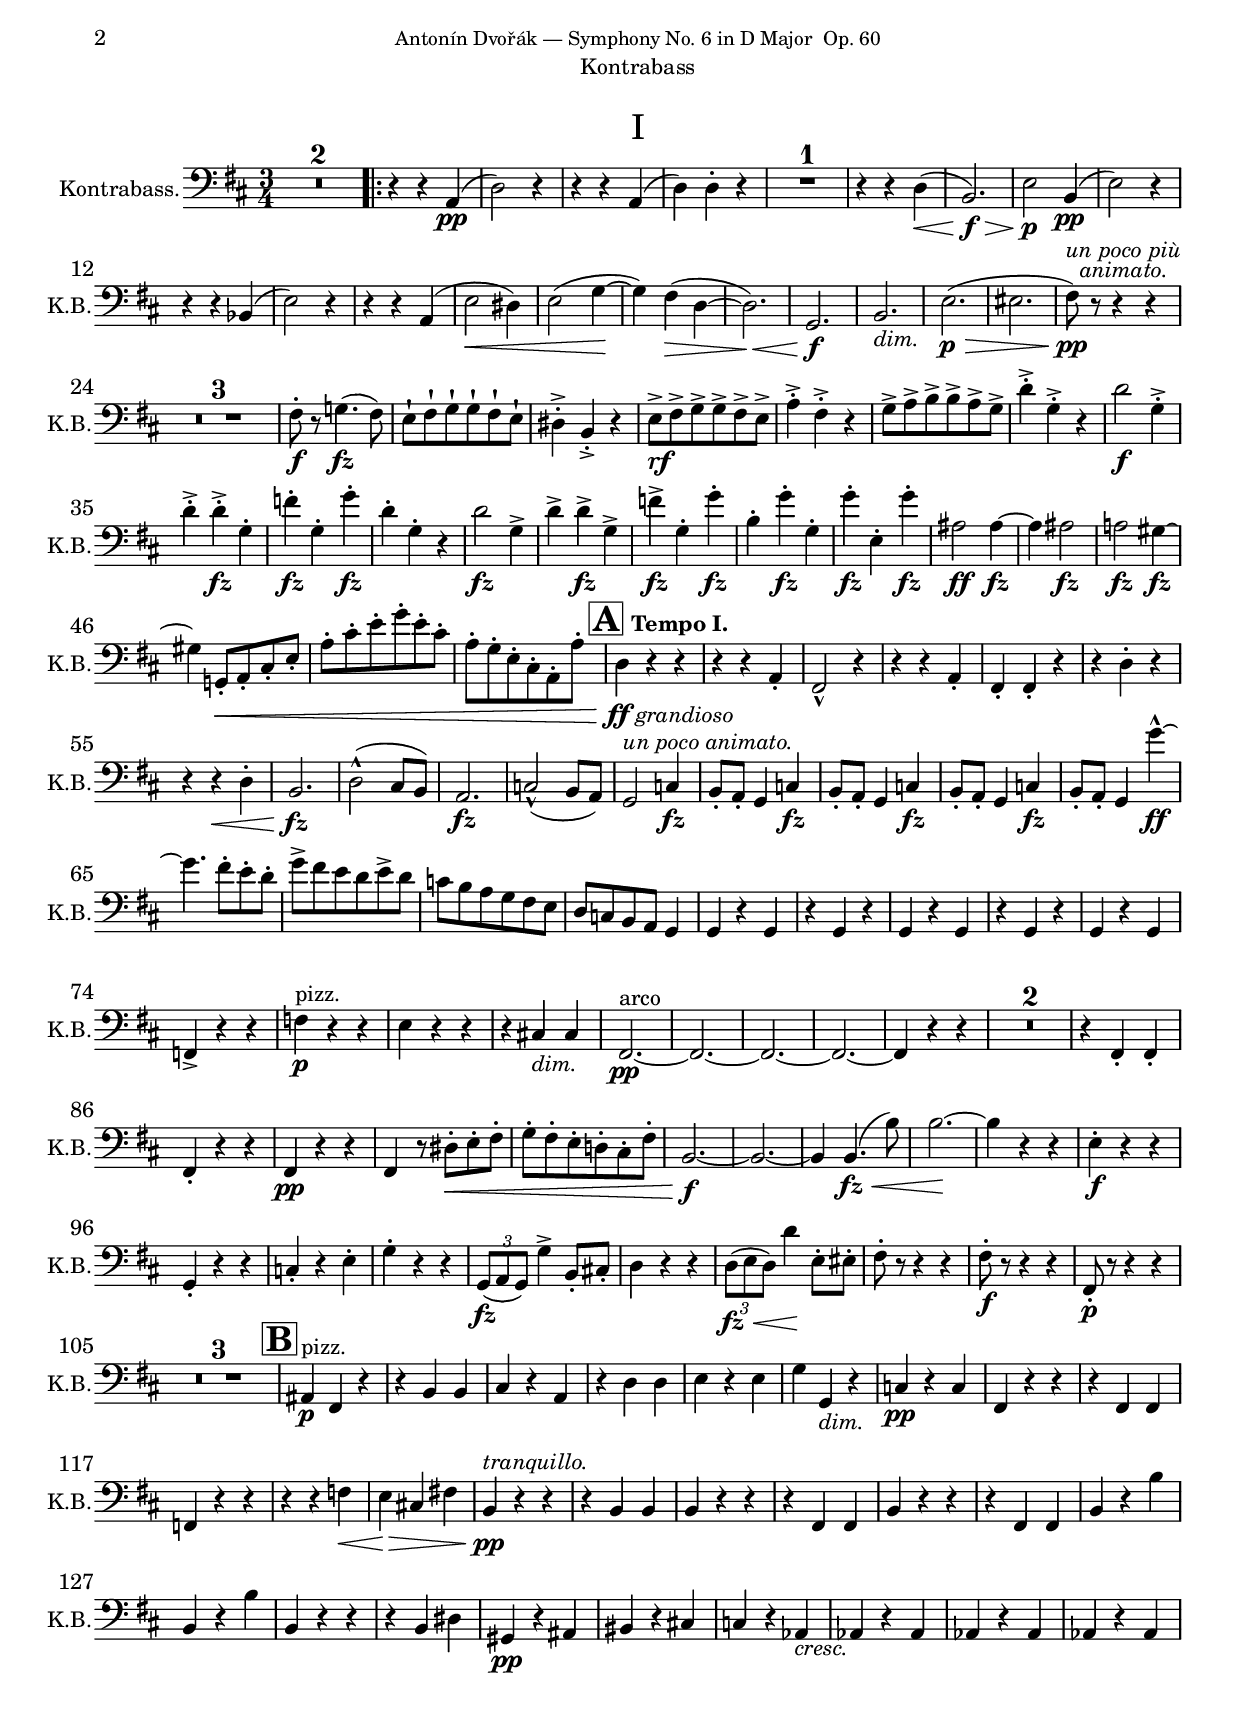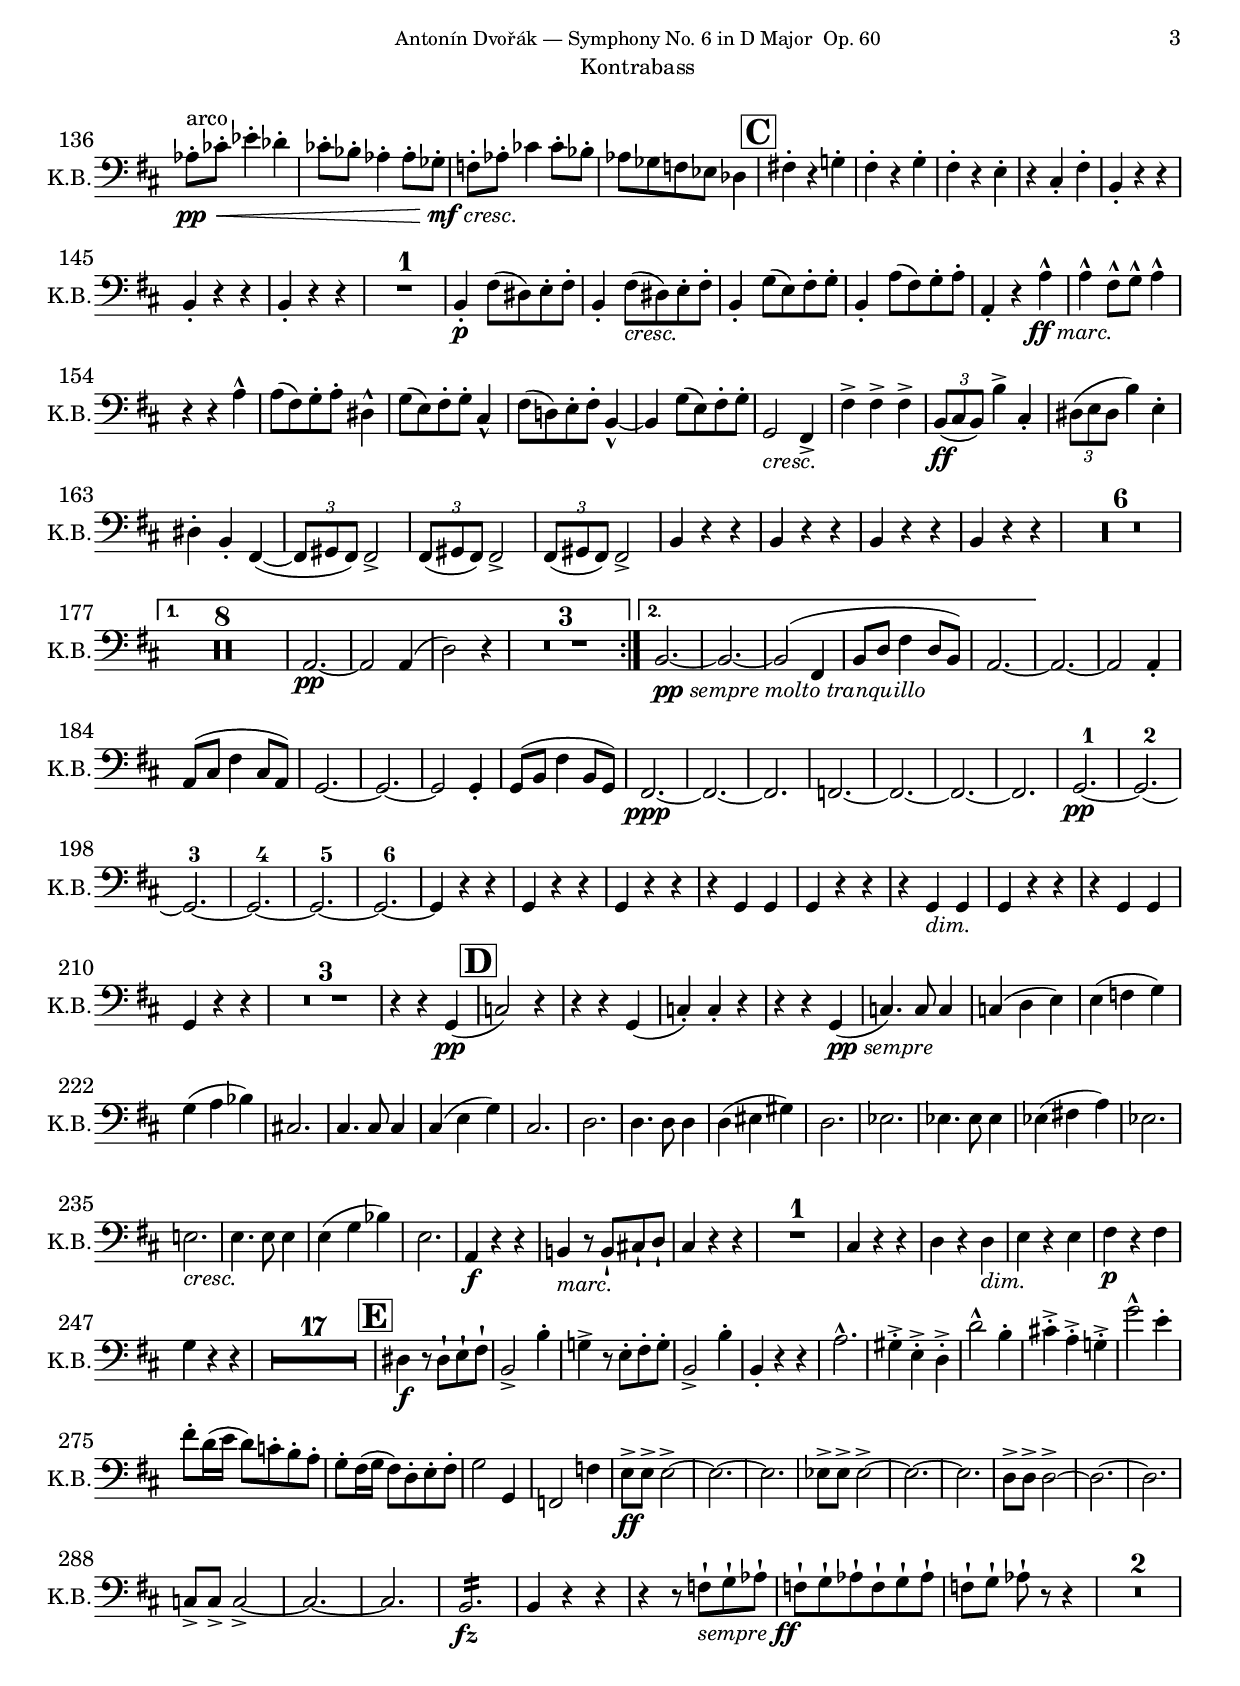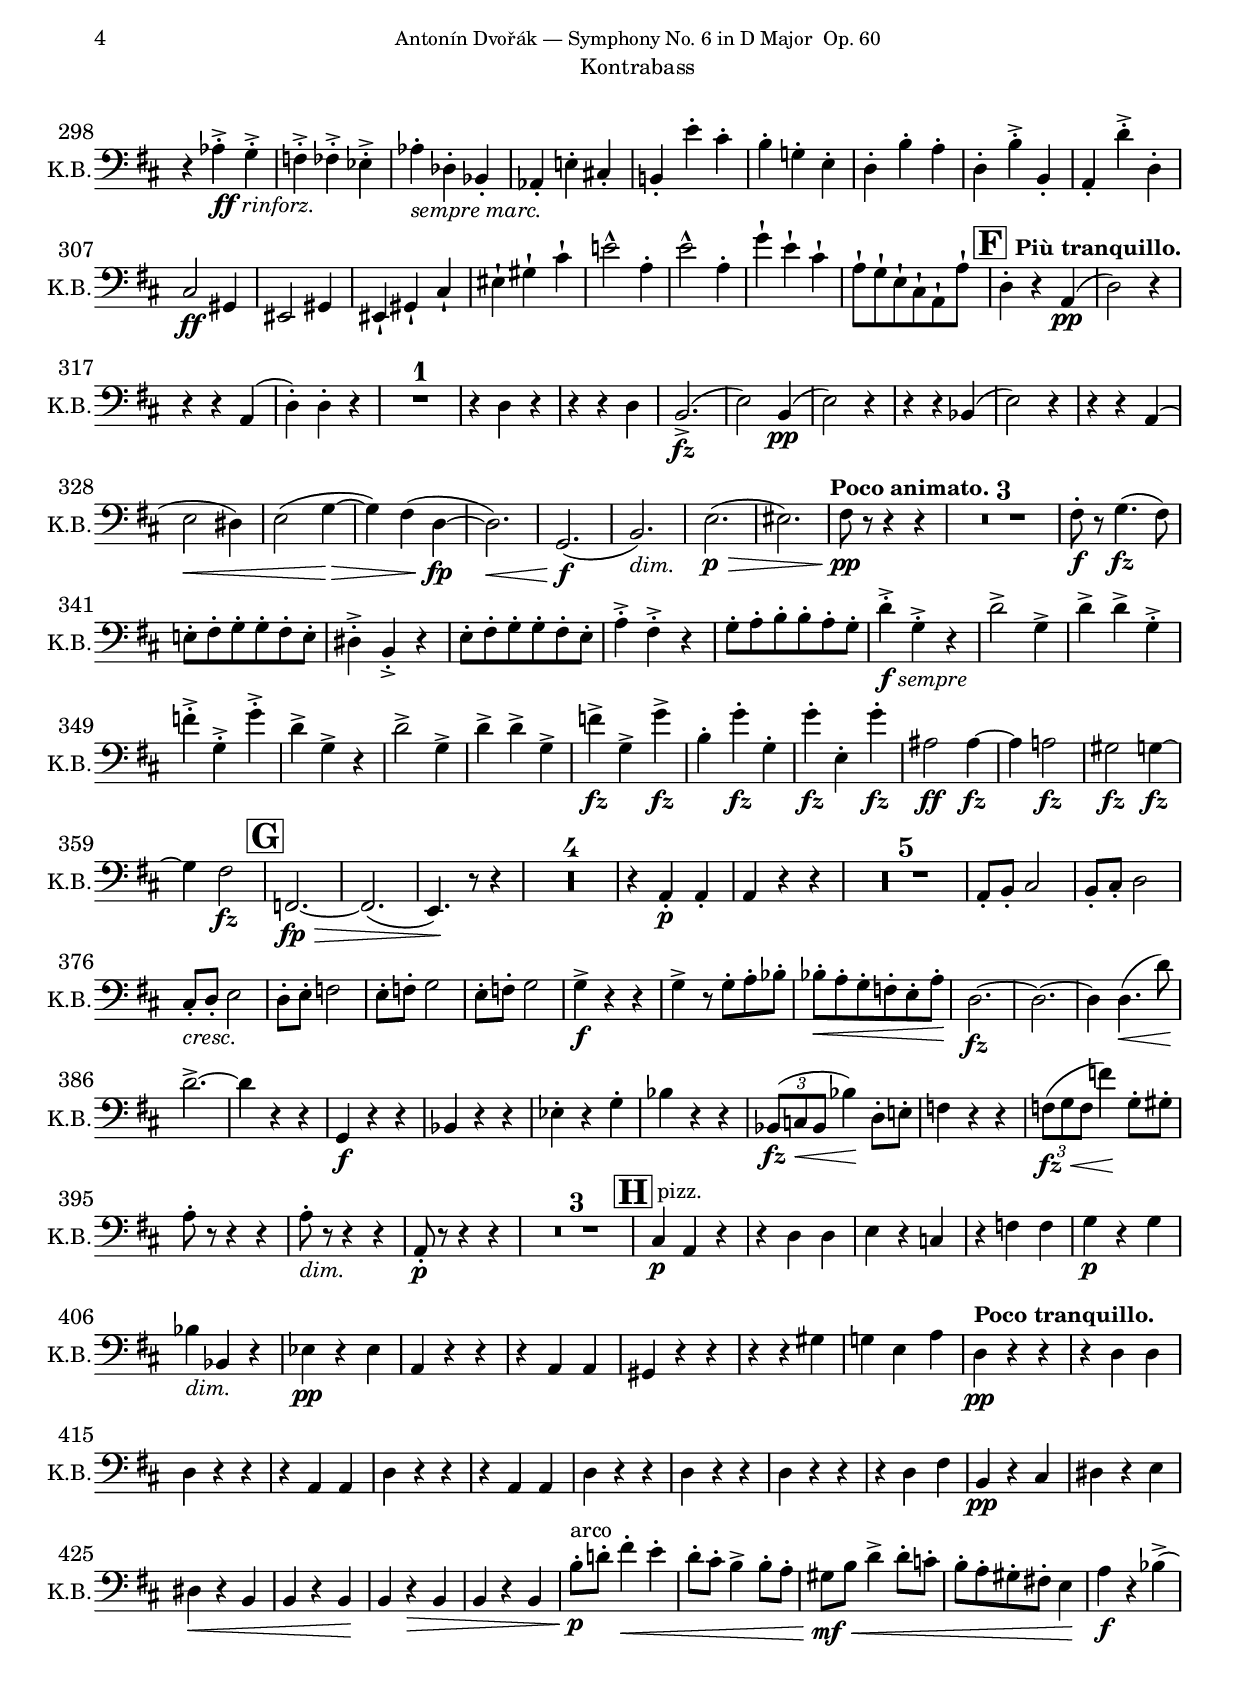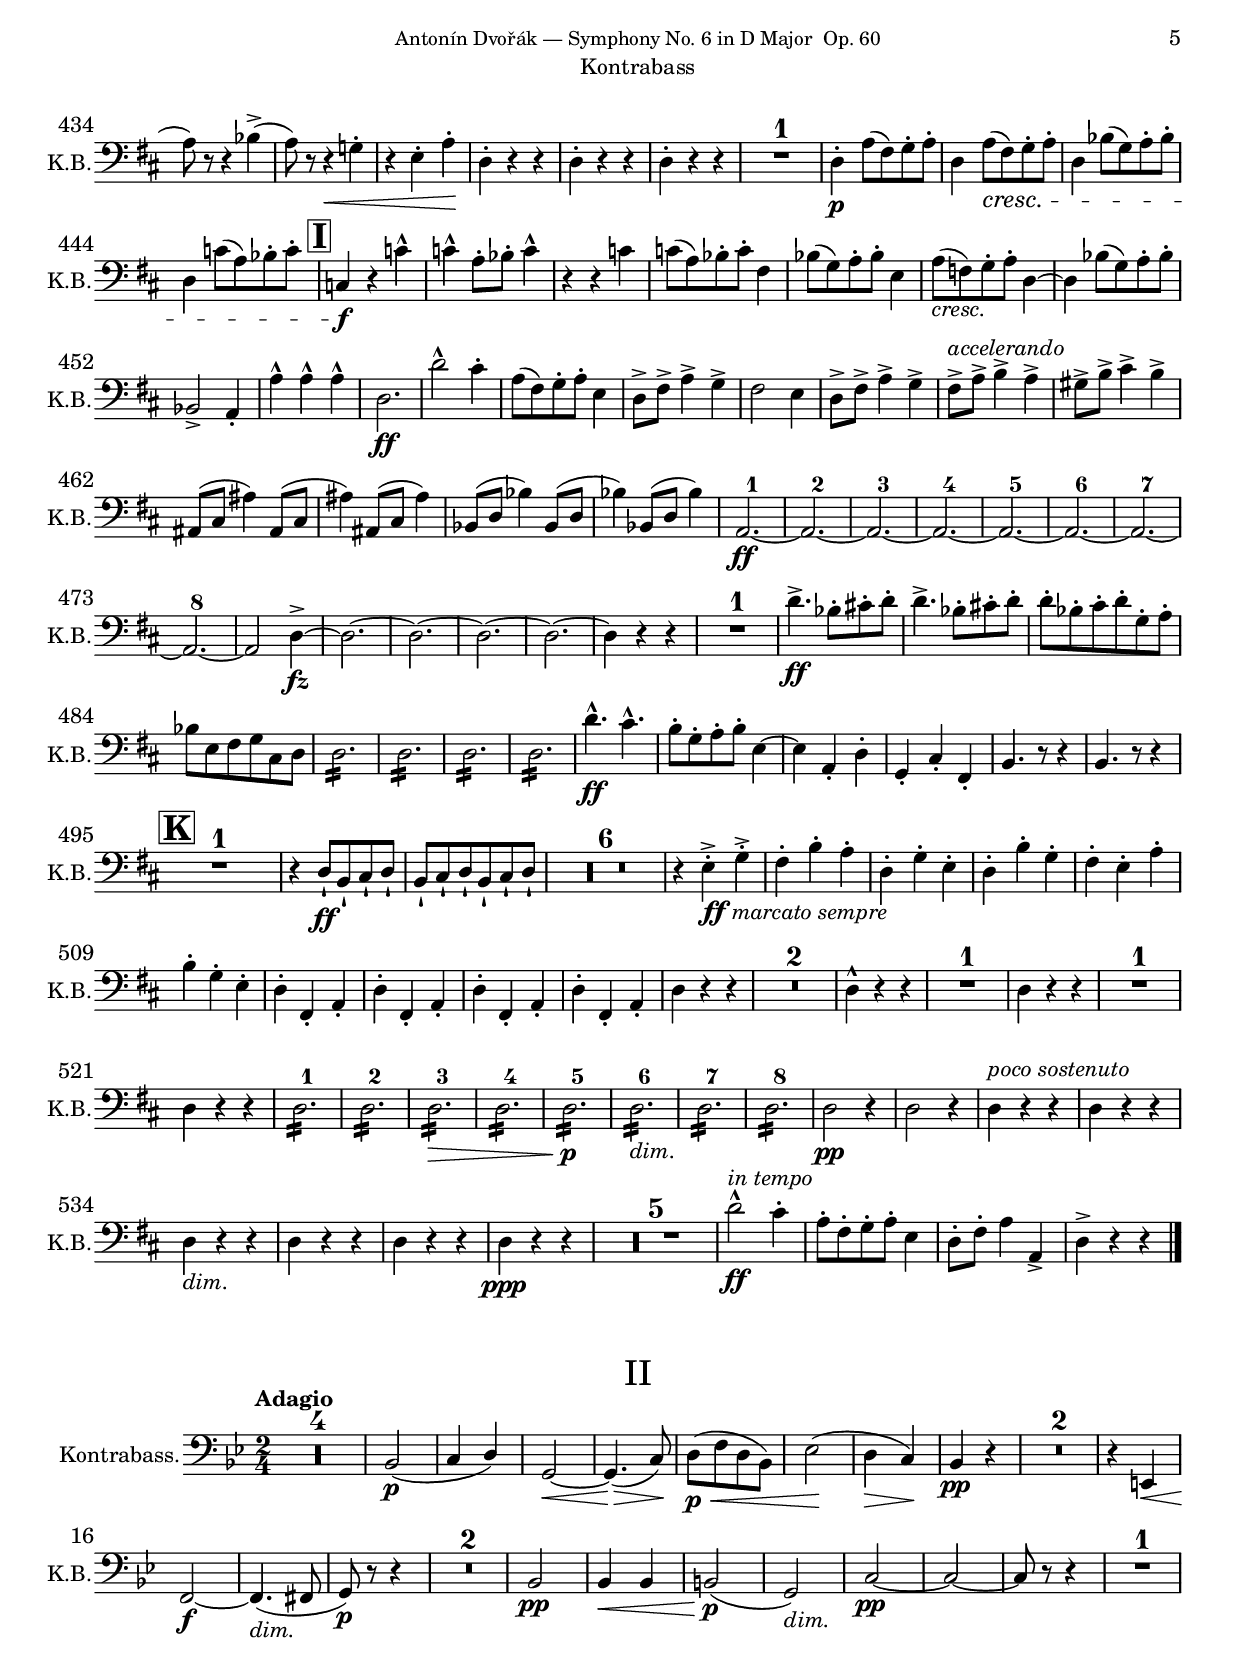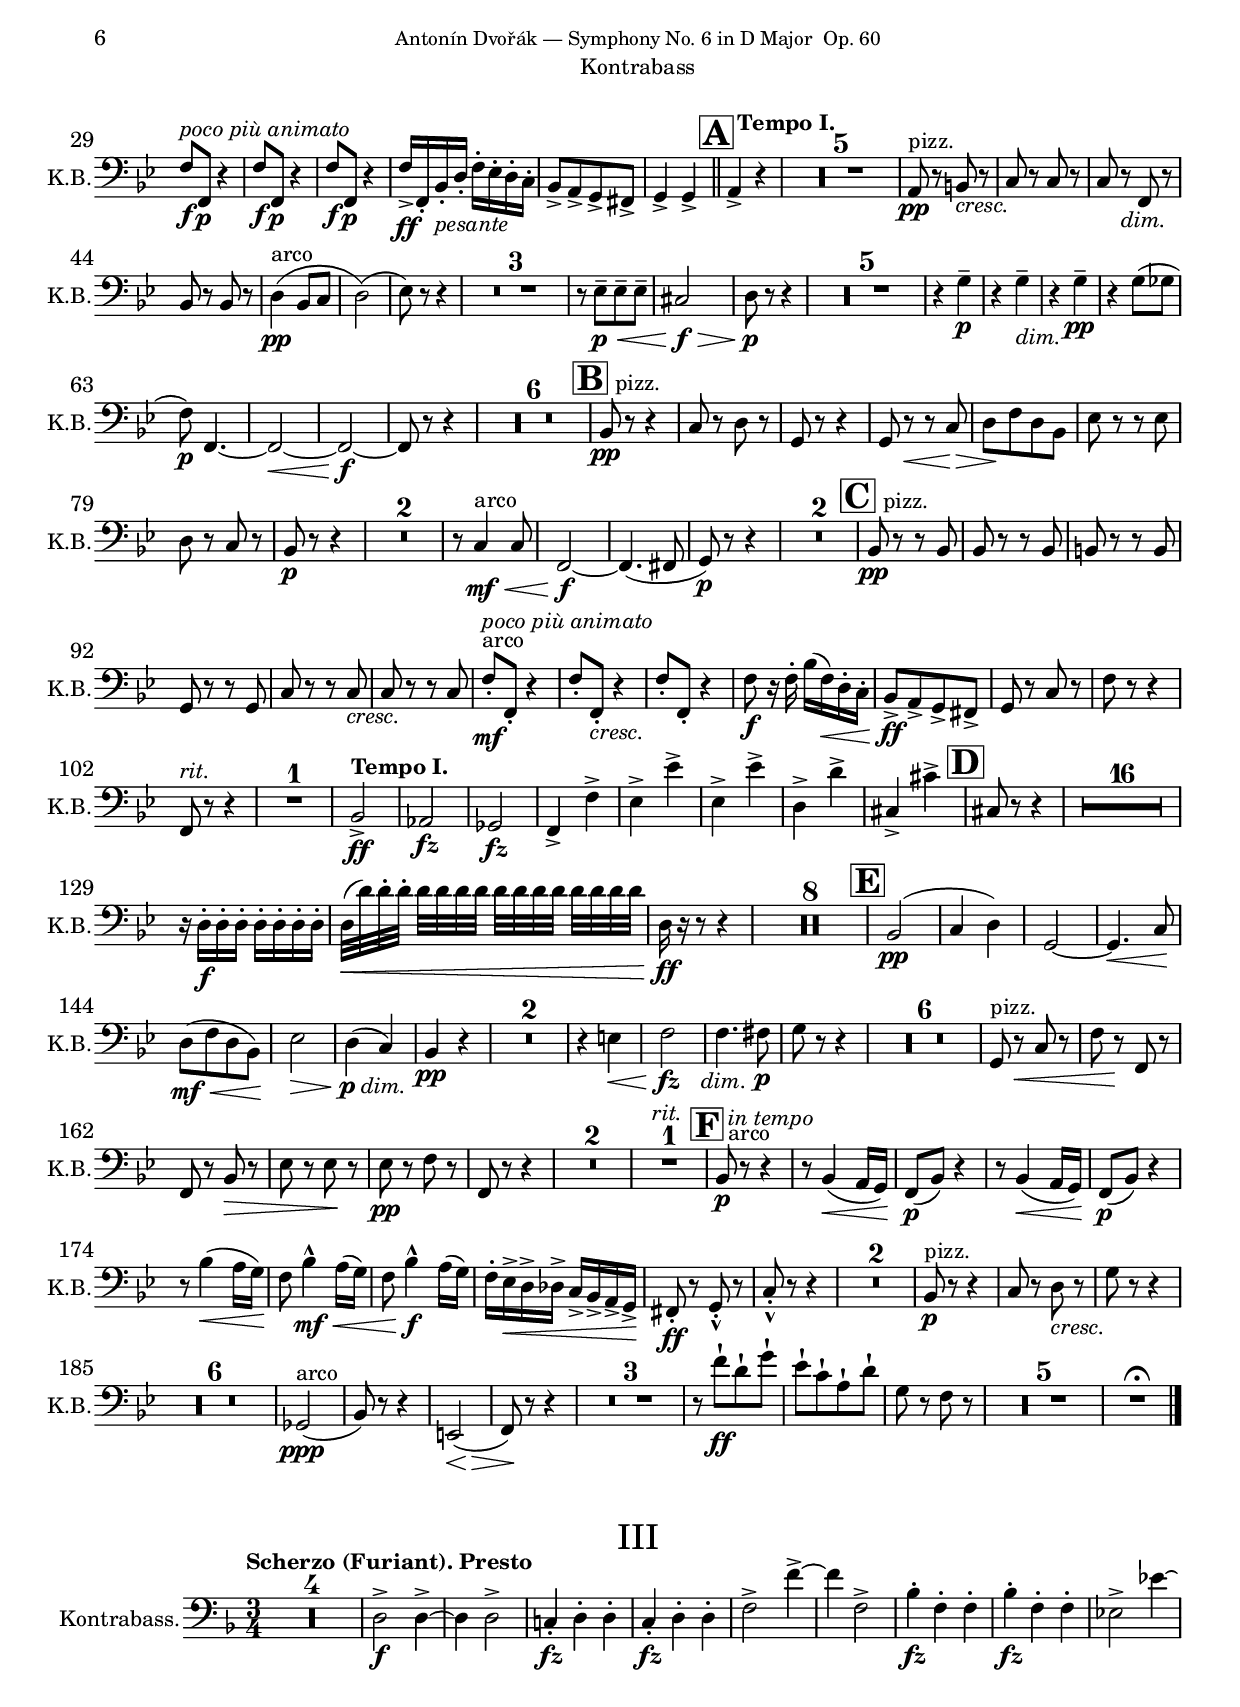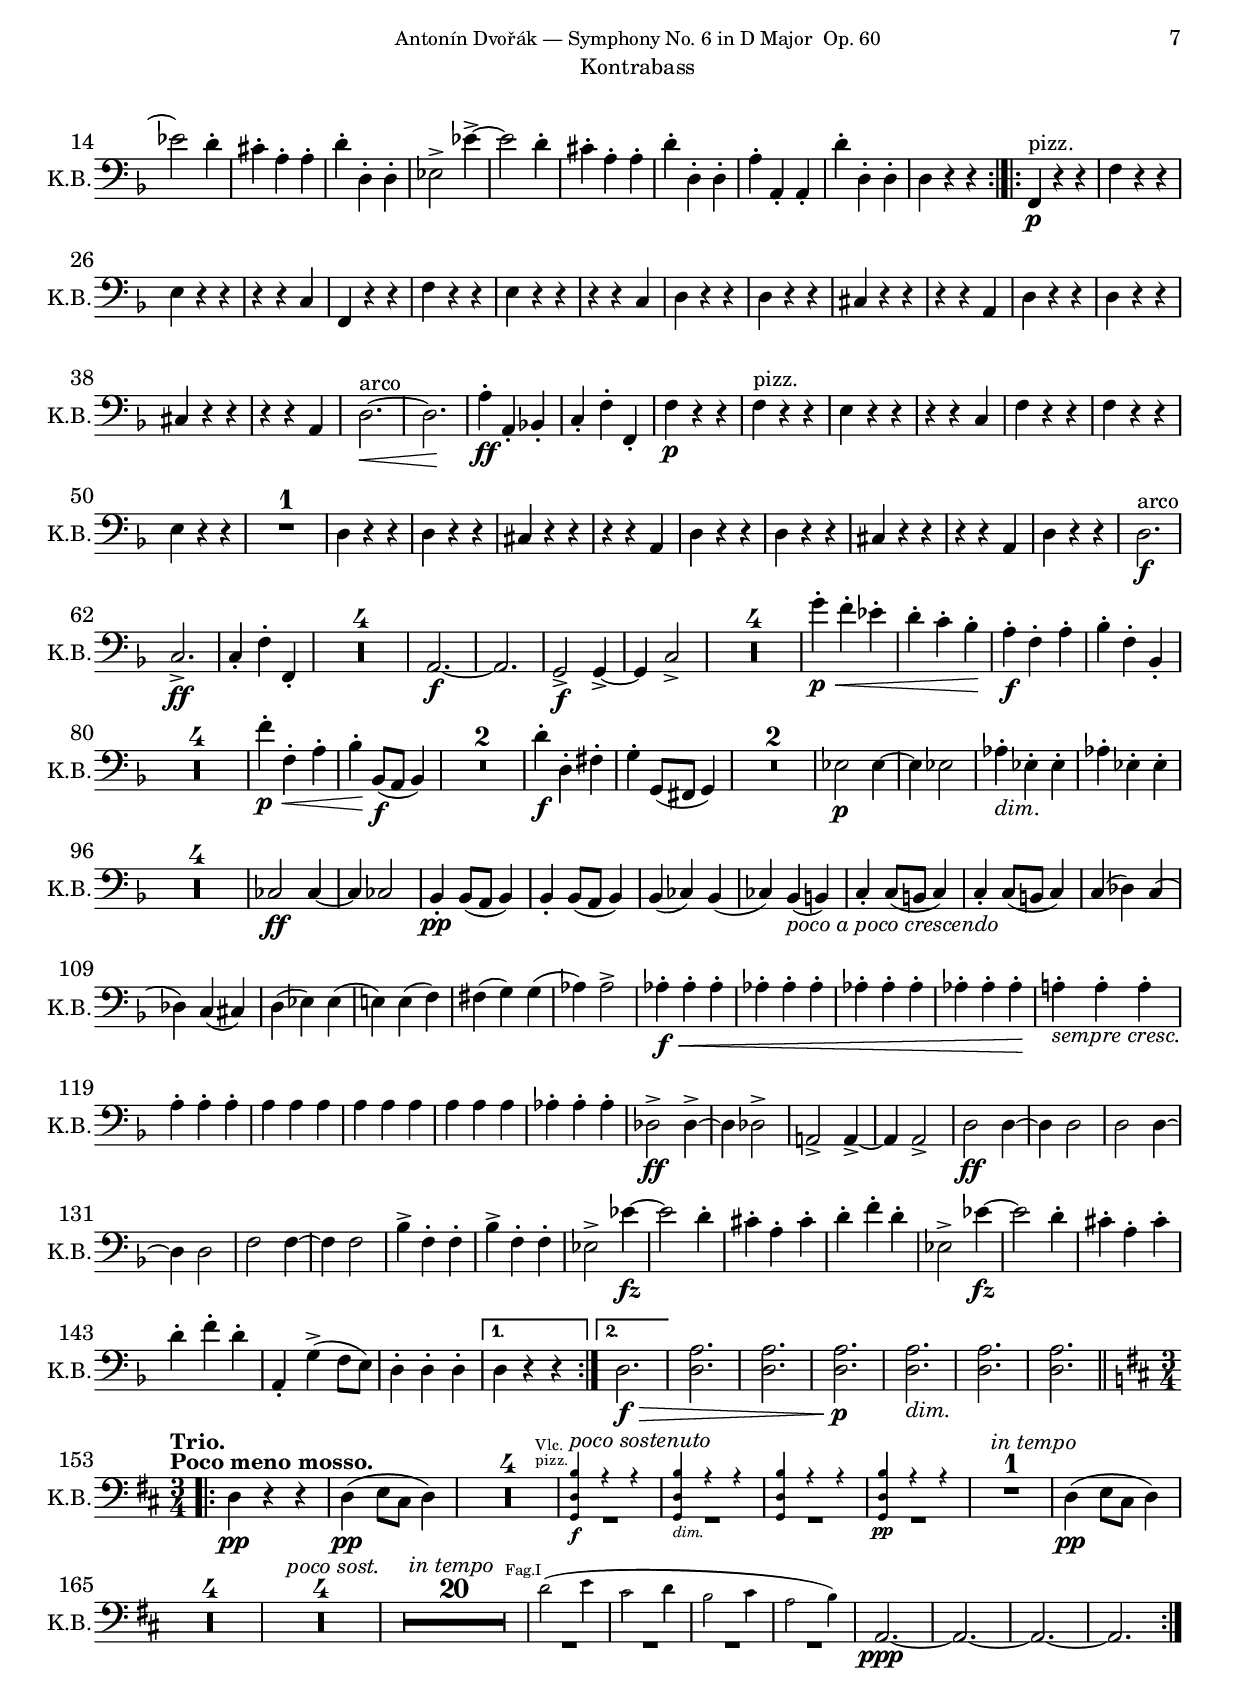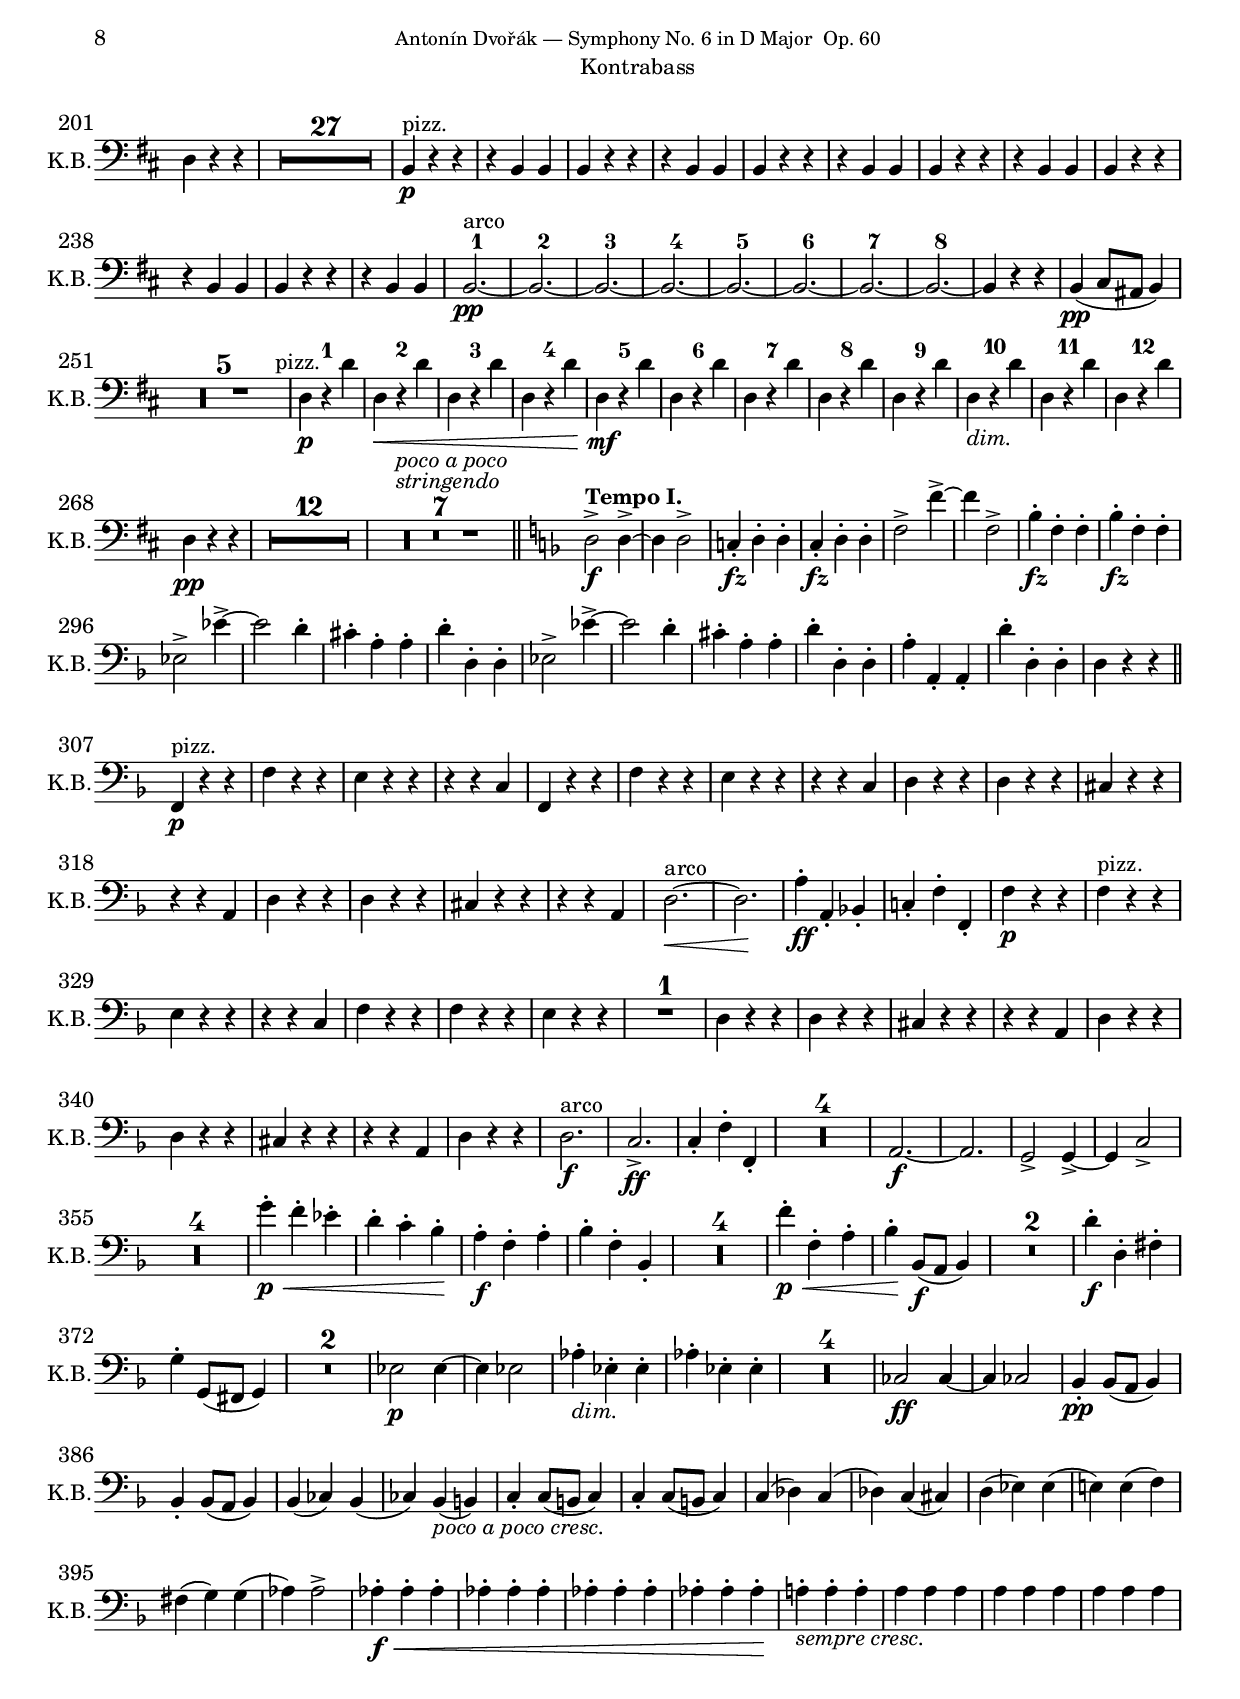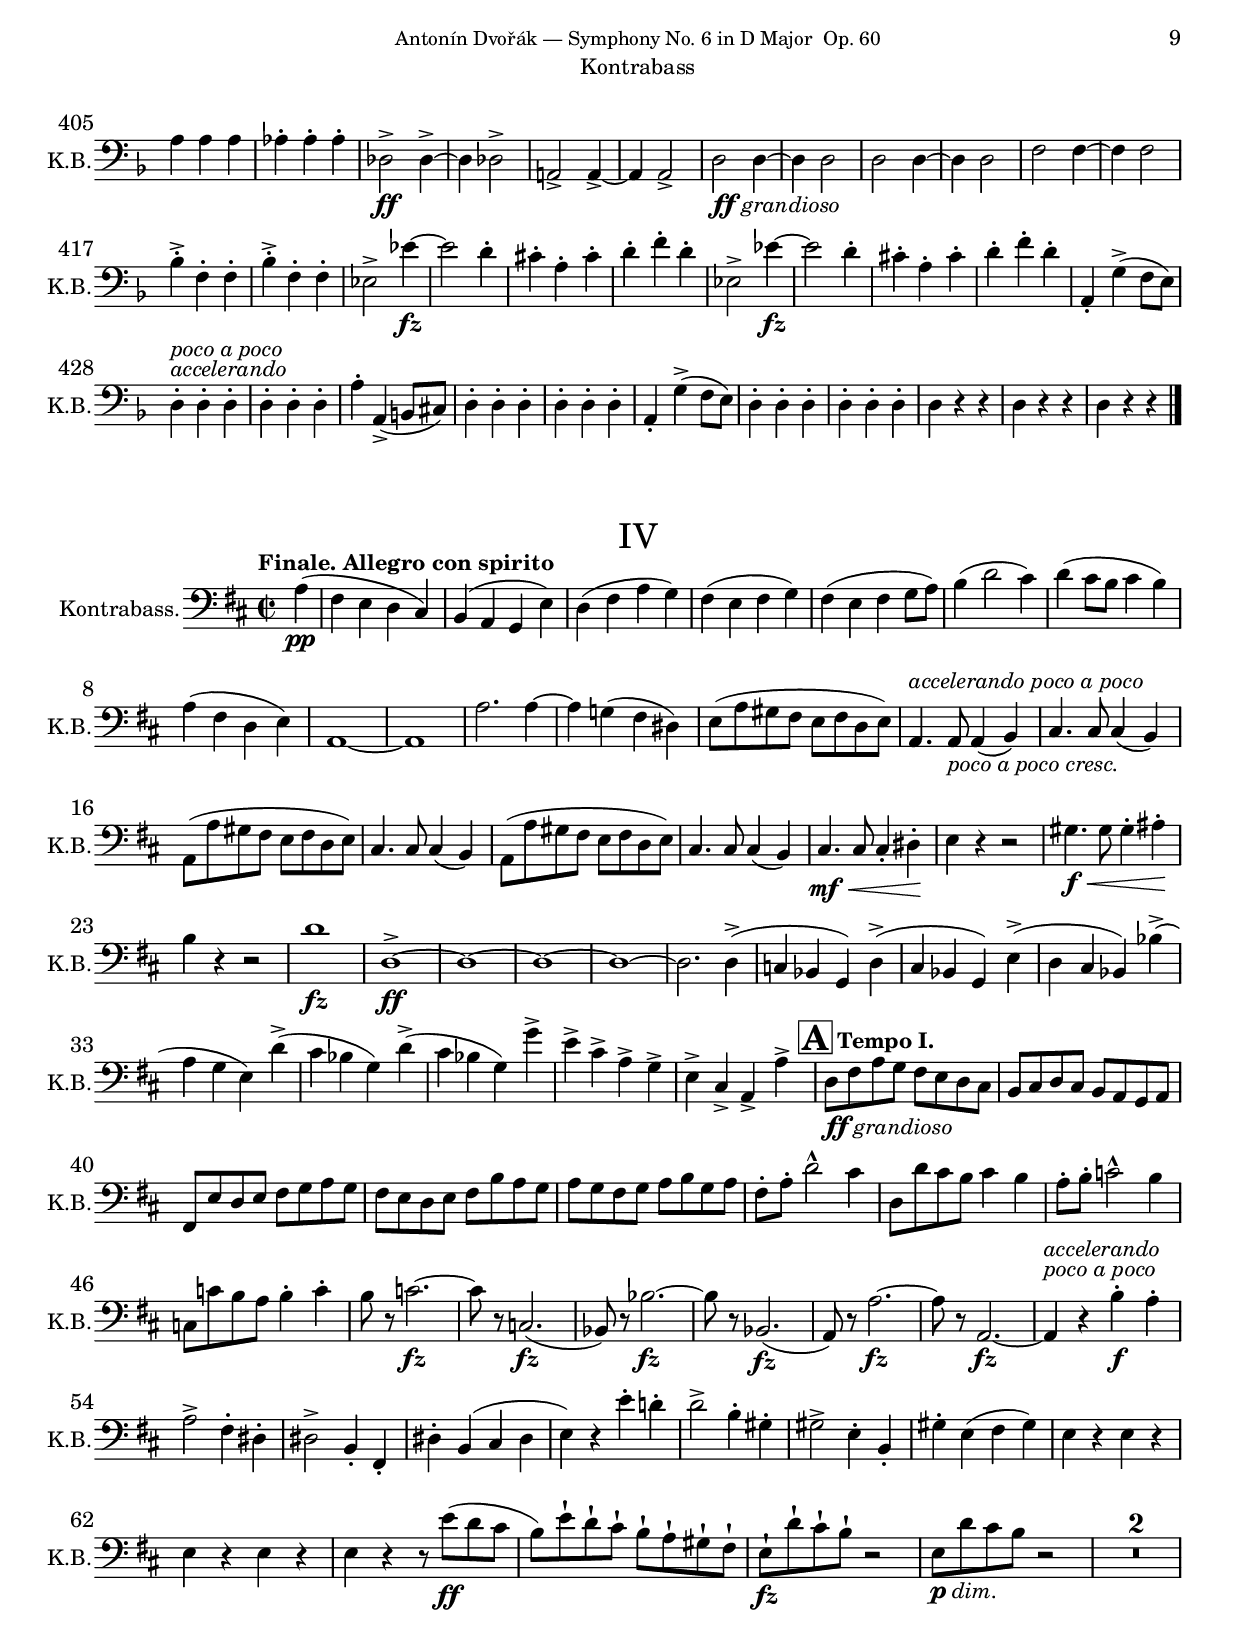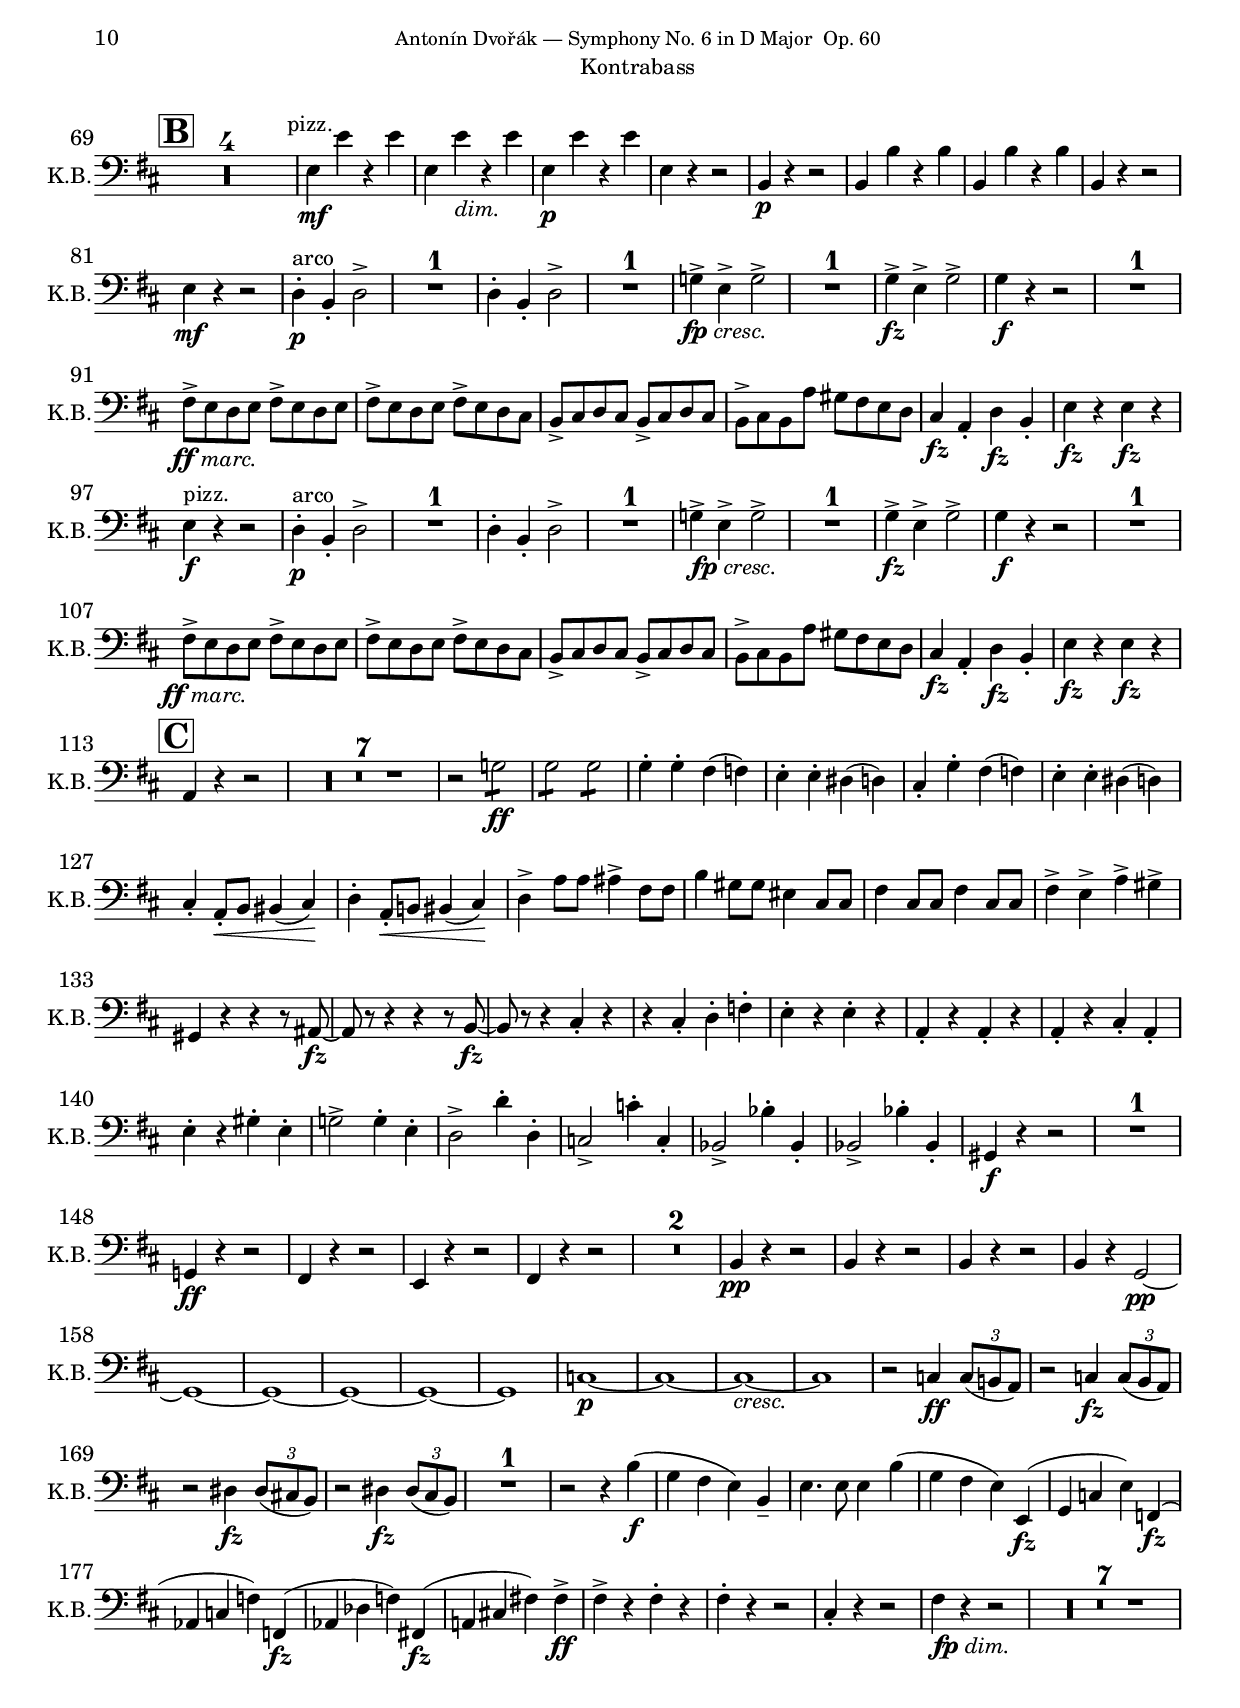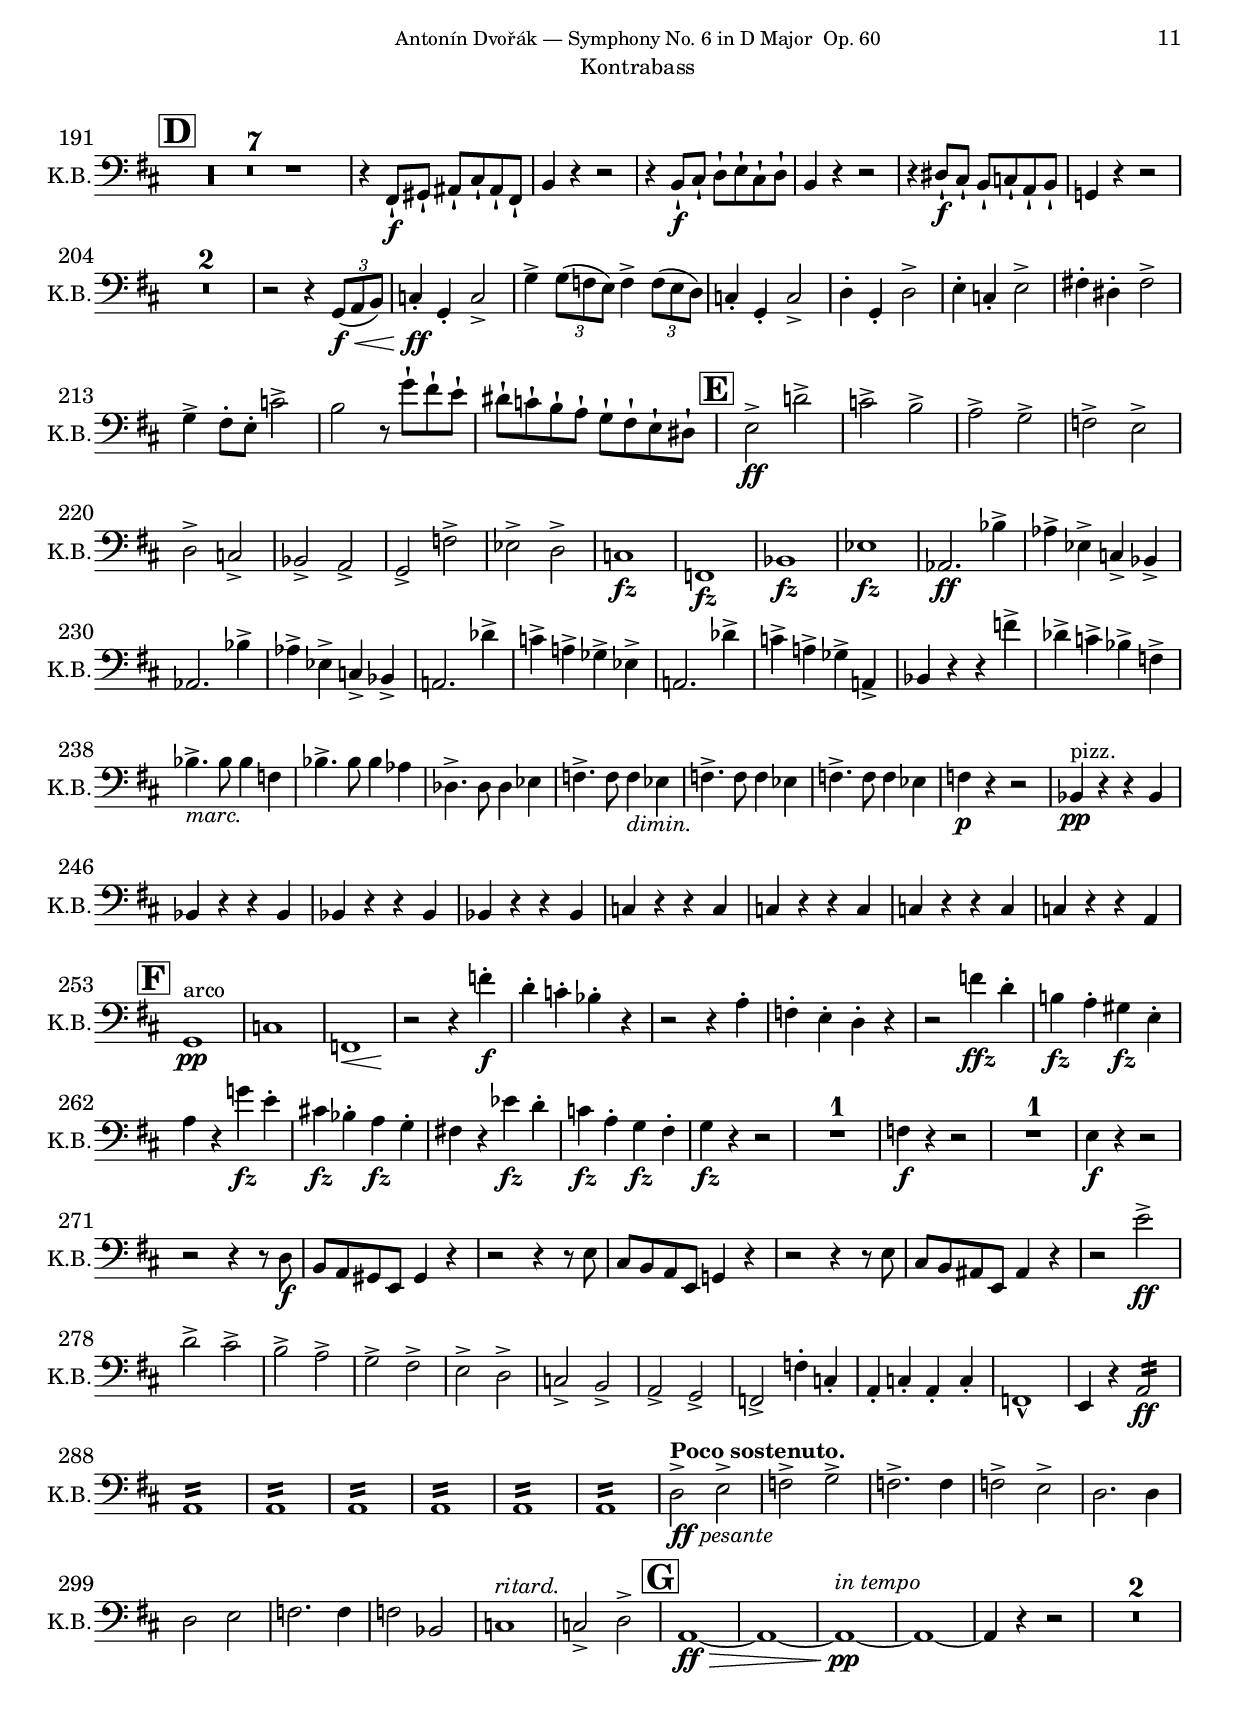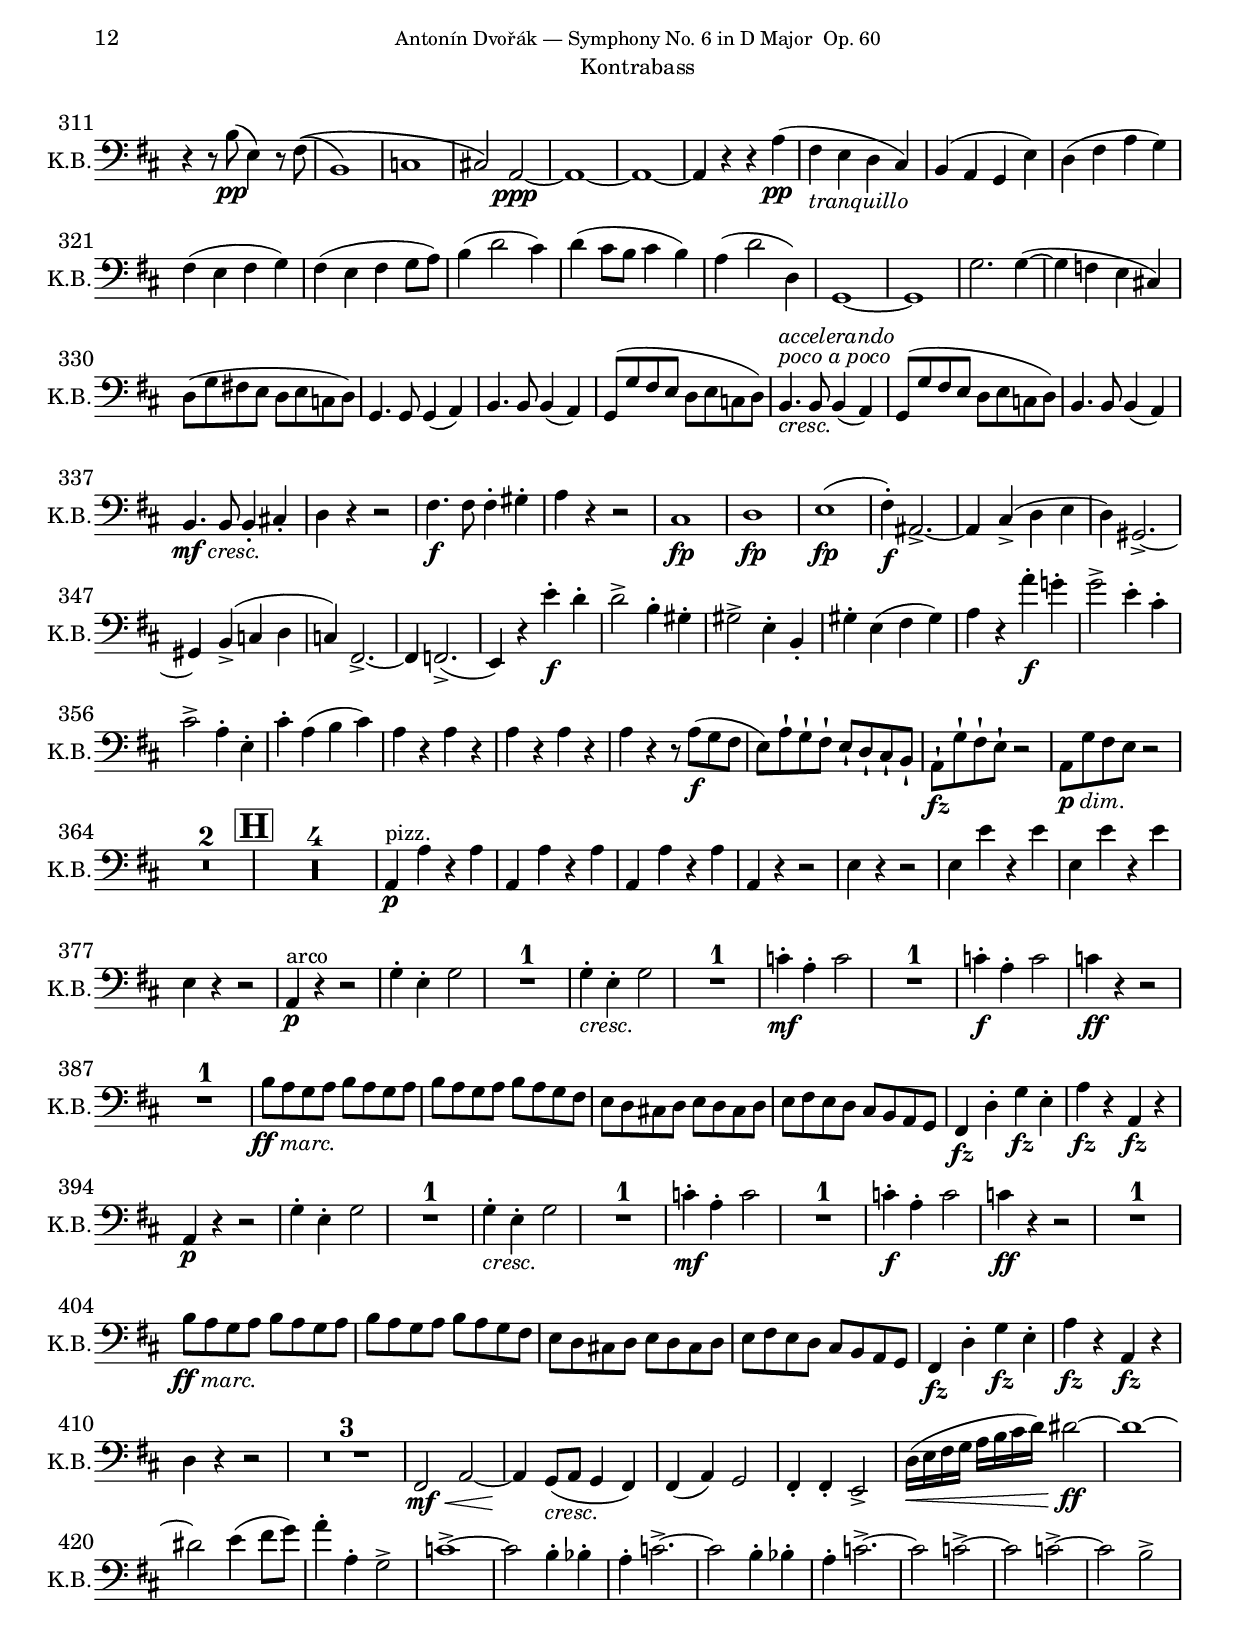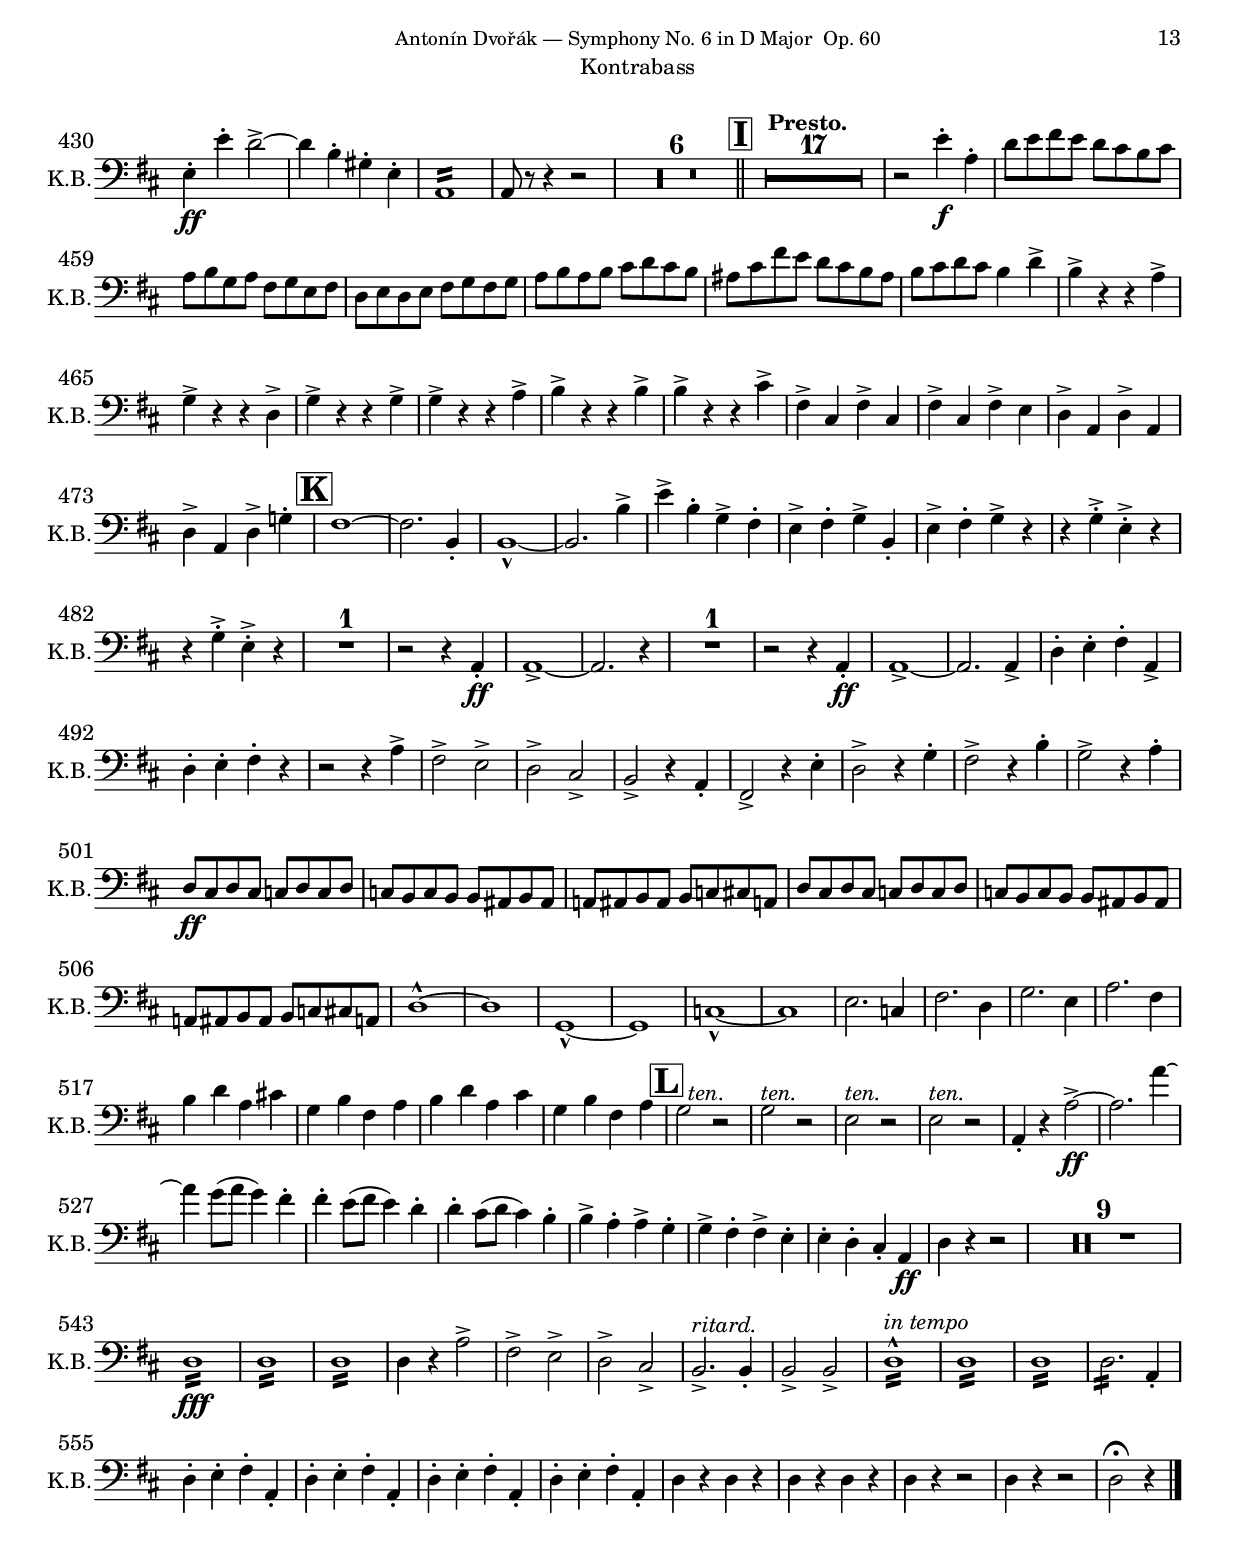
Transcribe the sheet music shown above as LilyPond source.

%###############################################################################
%#                                 H E A D E R                                 #
%###############################################################################
%
%  Composer           : Antonín Dvořák (1841 - 1904)
%  work               : Symphony No. 6 in D Major  Op. 60
%  Source             : Berlin N. Simrock, 1888. Plate 8215.
%  Type of score      : Score for Kontrabass
%  Typesetter         : Sébastien MANEN
%  date of initiation : Thursday 10th August 2023, 10:40
%
%###############################################################################
%#                          I N C L U D E   F I L E S                          #
%###############################################################################
\version "2.22.0"
\include "./00-Common/DvorakSymph6_Header.ily"
\include "./00-Common/DvorakSymph6_PaperParts.ily"
\include "./00-Common/DvorakSymph6_Shortcuts.ily"
\include "./00-Common/DvorakSymph6_timeMvt.ily"
%  work        : Symphony No. 6 in D Major  Op. 60
%  typesetter  : Sébastien MANEN
%  date        : Thursday 10th August 2023, 10:40
%###############################################################################
%#                       T E M P I   C O N D U C T O R S                       #
%###############################################################################
tempiMvtI = {
	s2.*2
	\repeat volta 2 {
		s2.*20
		\tempo "un poco più animato." % bar 23
		s2.*26
		\tempo "Tempo I." % bar 49
		s2.*11
		\tempo "Un poco animato." % bar 60
		s2.*60
		\tempo "tranquillo." % bar 120
		s2.*57
	}
	\alternative {
		{
			s2.*14
		}
		{
			s2.*5
		}
	}
	s2.*133
	\tempo "Più tranquillo." % bar 315
	s2.*21 
	\tempo "Poco animato" % 336
	s2.*77
	\tempo "Poco tranquillo." % bar 413
	s2.*47
	\tempo "accelerando" % bar 460
	s2.*72
	\tempo "poco sostenuto." % bar 532
	s2.*11
	\tempo "in tempo" % bar 543
	s2.*4
}
tempiMvtII = {
	s2*28
	\tempo "Poco più animato." % bar 29
	s2*6
	\tempo "Tempo I." % bar 35
	s2*60
	\tempo "Poco più animato." % bar 95
	s2*7
	\tempo "rit." % bar 102
	s2*2
	\tempo "Tempo I." % bar 104
	s2*64
	\tempo "ritard." % bar 168
	s2
	\tempo "in tempo" %bar 169
	s2*38
}
tempiMvtIII = {
	\repeat volta 2 {
		s2.*23
	}
	\repeat volta 2 {
		s2.*122
	}
	\alternative {
		{
			s2.
		}
		{
			s2.
		}
	}
	s2.*6
	\repeat volta 2 {
		\tempo "Poco meno mosso." % bar 153
		s2.*6
		\tempo "poco sosten." % bar 159
		s2.*4
		\tempo "in tempo" % bar 163
		s2.*6
		\tempo "poco sosten." % bar 169
		s2.*4
		\tempo "in tempo" % bar 173
		s2.*28
	}
	\grace s8 s2.*80
	\tempo "poco a poco string." % bar 281
	s2.*7
	\tempo "Tempo I." % bar 288
	s2.*140
	\tempo "poco a poco accelerando" % bar 428
	s2.*11
}
tempiMvtIV = {
	\partial 4 s4
	s1*12
	s2 \tempo "accelerando poco a poco" s2 % bar 13
	s1*24
	\tempo "Tempo I." % bar 38
	s1*15
	\tempo "accelerando poco a poco" % bar 53
	s1*241
	\tempo "Poco sostenuto." % bar 294
	s1*8 \grace {s8}
	\tempo "ritard." % bar 302
	s1*4
	\tempo "in tempo" % bar 306
	s1*28
	\tempo "accelerando poco a poco" % bar 334
	s1*106
	\tempo "Presto." % bar 440
	s1*109
	\tempo "ritard." % bar 549
	s1*2
	\tempo "in tempo" % bar 551
	s1*12 s2 s4
}
%###############################################################################
%#                            T E M P I   P A R T S                            #
%###############################################################################
tempiPartMvtI = {
	s2.*22
	%%%%%%%%%%%%%%%%%%%%%%
	% bar 23
	%%%%%%%%%%%%%%%%%%%%%%
	\tag #'(
		floteI floteII trompeteI trompeteII posauneI posauneII posauneIII tuba
		pauken kontrabass
	) {
		\tempo \markup { \medium \italic \center-column { \lower #1 "un poco più" "animato." } }
	}
	\tag #'(
		oboeI oboeII klarinetteI klarinetteII fagottI fagottII hornI hornII 
		hornIII hornIV violinI violinII bratsche violoncello bassi
	) {
		\tempo \markup { \medium \italic "un poco più animato." }
	}
	s2.*26
	%%%%%%%%%%%%%%%%%%%%%%
	% bar 49
	%%%%%%%%%%%%%%%%%%%%%%
	\tag #'(
		floteI floteII oboeI oboeII klarinetteI klarinetteII fagottI fagottII
		hornI hornII hornIII hornIV trompeteI trompeteII posauneI posauneII
		posauneIII tuba pauken violinI violinII bratsche violoncello kontrabass
		bassi
	) {
		\tempo "Tempo I." 
	}
	s2.*11
	%%%%%%%%%%%%%%%%%%%%%%
	% bar 60
	%%%%%%%%%%%%%%%%%%%%%%
	\tag #'(
		floteI floteII oboeI oboeII klarinetteI klarinetteII fagottI fagottII
		hornI hornII hornIII hornIV trompeteI trompeteII posauneI posauneII
		posauneIII tuba pauken violinI violinII bratsche violoncello kontrabass
		bassi
	) {
		\tempo \markup { \medium \italic "un poco animato." }
	}
	s2.*60
	%%%%%%%%%%%%%%%%%%%%%%
	% bar 120
	%%%%%%%%%%%%%%%%%%%%%%
	\tag #'(
		floteI floteII oboeI oboeII klarinetteI klarinetteII fagottI fagottII
		hornI hornII hornIII hornIV trompeteI trompeteII posauneI posauneII
		posauneIII tuba pauken violinI violinII bratsche violoncello kontrabass
		bassi
	) {
		\tempo \markup { \medium \italic "tranquillo." }
	}
	s2.*209
	%%%%%%%%%%%%%%%%%%%%%%
	% bar 315
	%%%%%%%%%%%%%%%%%%%%%%
	\tag #'(
		floteI floteII oboeI oboeII klarinetteI klarinetteII fagottI fagottII
		hornI hornII hornIII hornIV trompeteI trompeteII posauneI posauneII
		posauneIII tuba pauken violinI violinII bratsche violoncello kontrabass
		bassi
	) {
		\tempo "Più tranquillo." 
	}
	s2.*21 
	%%%%%%%%%%%%%%%%%%%%%%
	% bar 336
	%%%%%%%%%%%%%%%%%%%%%%
	\tag #'(
		floteI floteII oboeI oboeII klarinetteI klarinetteII fagottI fagottII
		hornI hornII hornIII hornIV trompeteI trompeteII posauneI posauneII
		posauneIII pauken violinII bratsche violoncello kontrabass bassi
	) {
		\tempo "Poco animato."
	}
	\tag #'(tuba violinI) {
		\tempo \markup {\medium \italic "poco animato" }
	}
	s2.*77
	%%%%%%%%%%%%%%%%%%%%%%
	% bar 413
	%%%%%%%%%%%%%%%%%%%%%%
	\tag #'(
		floteI floteII oboeI oboeII fagottI  fagottII hornII hornIII hornIV
		trompeteI trompeteII posauneI posauneII posauneIII tuba violinII 
		bratsche violoncello kontrabass bassi
	) {
		\tempo "Poco tranquillo."
	}
	\tag #'(klarinetteI klarinetteII pauken violinI) {
		\tempo \markup {\medium \italic "poco tranquillo"}
	}
	\tag #'(hornI) {
		\tempo \markup {\medium \italic \center-column {\lower #1 "poco" "tranquillo" }}
	}
	s2.*47
	%%%%%%%%%%%%%%%%%%%%%%
	% bar 460
	%%%%%%%%%%%%%%%%%%%%%%
	\tag #'(
		floteI floteII oboeI oboeII klarinetteI klarinetteII fagottI fagottII
		hornI hornII hornIII hornIV trompeteI trompeteII posauneI posauneII
		posauneIII tuba pauken violinI violinII bratsche violoncello kontrabass
		bassi
	) {
		\tempo \markup { \medium \italic "accelerando" }
	}
	s2.*72
	%%%%%%%%%%%%%%%%%%%%%%
	% bar 532
	%%%%%%%%%%%%%%%%%%%%%%
	\tag #'(floteI floteII oboeI trompeteI trompeteII posauneI violinII) {
		\tempo \markup { \medium \italic "poco sosten." }
	}
	\tag #'(
		oboeII klarinetteI klarinetteII fagottI fagottII hornI hornII hornIII
		hornIV pauken violinI bratsche violoncello kontrabass bassi
	) {
		\tempo \markup { \medium \italic "poco sostenuto" }
	}
	\tag #'(posauneII posauneIII tuba) {
		\tempo \markup { \medium \italic "poco sost." }
	}
	s2.*11
	%%%%%%%%%%%%%%%%%%%%%%
	% bar 543
	%%%%%%%%%%%%%%%%%%%%%%
	\tag #'(
		floteI floteII oboeI oboeII klarinetteI klarinetteII fagottI fagottII
		hornI hornII hornIII hornIV trompeteI trompeteII posauneI posauneII
		posauneIII tuba pauken violinI violinII bratsche violoncello kontrabass
		bassi
	) {
		\tempo \markup { \medium \italic "in tempo" }
	}
	s2.*4
}
%-------------------------------------------------------------------------------
tempiPartMvtII = {
	s2*28
	%%%%%%%%%%%%%%%%%%%%%%
	% bar 29
	%%%%%%%%%%%%%%%%%%%%%%
	\tag #'(floteI fagottII trompeteI trompeteII pauken violinII) {
		\tempo \markup {\medium \italic \column {\lower #1 "poco più" "animato"} }
	}
	\tag #'(
		floteII oboeI oboeII klarinetteI klarinetteII fagottI hornI hornII 
		hornIII hornIV violinI bratsche violoncello kontrabass bassi
	) {
		\tempo \markup { \medium \italic "poco più animato" }
	}
	
	s2*6
	%%%%%%%%%%%%%%%%%%%%%%
	% bar 35
	%%%%%%%%%%%%%%%%%%%%%%
	\tag #'(
		floteI floteII oboeI oboeII klarinetteI klarinetteII fagottI fagottII
		hornI hornII hornIII hornIV trompeteI trompeteII pauken violinI violinII
		bratsche violoncello kontrabass bassi
	) {
		\tempo "Tempo I."
	}
	s2*60
	%%%%%%%%%%%%%%%%%%%%%%
	% bar 95
	%%%%%%%%%%%%%%%%%%%%%%
	\tag #'(floteI trompeteI trompeteII pauken) {
		\tempo \markup {\medium \italic \center-column {\lower #1 "poco più" "animato"} }
	}
	\tag #'(floteII oboeI oboeII klarinetteI klarinetteII fagottI fagottII
		hornI hornII hornIII hornIV violinI violinII bratsche violoncello 
		kontrabass bassi
	) {
		\tempo \markup { \medium \italic "poco più animato" }
	}
	s2*7
	%%%%%%%%%%%%%%%%%%%%%%
	% bar 102
	%%%%%%%%%%%%%%%%%%%%%%
	\tag #'(
		floteI floteII oboeI oboeII klarinetteI klarinetteII fagottI fagottII
		hornI hornII hornIII hornIV trompeteI trompeteII pauken violinI violinII
		bratsche violoncello kontrabass bassi
	) {
		\tempo \markup {\medium \italic "rit." }
	}
	s2*2
	%%%%%%%%%%%%%%%%%%%%%%
	% bar 104
	%%%%%%%%%%%%%%%%%%%%%%
	\tag #'(
		floteI floteII oboeI oboeII klarinetteI klarinetteII fagottI fagottII
		hornI hornII hornIII hornIV trompeteI trompeteII pauken violinI violinII
		bratsche violoncello kontrabass bassi
	) {
		\tempo "Tempo I." 
	}
	s2*64
	%%%%%%%%%%%%%%%%%%%%%%
	% bar 168
	%%%%%%%%%%%%%%%%%%%%%%
	\tag #'(
		floteI floteII oboeI oboeII klarinetteI klarinetteII fagottI fagottII
		hornI hornII hornIII hornIV trompeteI trompeteII pauken violinI violinII
		bratsche violoncello kontrabass bassi
	) {
		\tempo \markup {\medium \italic "rit."} 
	}
	s2
	%%%%%%%%%%%%%%%%%%%%%%
	% bar 169
	%%%%%%%%%%%%%%%%%%%%%%
	\tag #'(
		floteI floteII oboeI oboeII klarinetteI klarinetteII fagottI fagottII
		hornI hornII hornIII hornIV trompeteI trompeteII pauken violinI violinII
		bratsche violoncello kontrabass bassi
	) {
		\tempo \markup {\medium \italic "in tempo"} 
	}
	s2*38
}
%-------------------------------------------------------------------------------
tempiPartMvtIII = {
	s2.*153
	%%%%%%%%%%%%%%%%%%%%%%
	% bar 153
	%%%%%%%%%%%%%%%%%%%%%%
	\tag #'(floteI oboeI klarinetteI klarinetteII kontrabass) {
		\tempo "Poco meno mosso."
	}
	\tag #'(
		floteII oboeII fagottI fagottII hornI hornII hornIII hornIV trompeteI
		trompeteII pauken violinI violinII bratsche violoncello bassi
	) {
		\tempo \markup {\bold \center-column { \lower #1.5 "Poco meno" "mosso."}}
	}
	s2.*6
	%%%%%%%%%%%%%%%%%%%%%%
	% bar 159
	%%%%%%%%%%%%%%%%%%%%%%
	\tag #'(floteI) {
		\tempo \markup {\medium \italic "poco sosten." }
	}
	\tag #'(
		floteII oboeII klarinetteI fagottI fagottII hornI hornII hornIV 
		trompeteI trompeteII pauken violinII bratsche
	) {
		\tempo \markup {\medium \italic "poco sost." }
	}
	\tag #'(oboeI klarinetteII hornIII violinI violoncello kontrabass bassi) {
		\tempo \markup {\medium \italic "poco sostenuto" }
	}
	s2.*4
	%%%%%%%%%%%%%%%%%%%%%%
	% bar 163
	%%%%%%%%%%%%%%%%%%%%%%
	\tag #'(
		floteI floteII oboeI oboeII klarinetteI klarinetteII fagottI fagottII
		hornI hornII hornIII hornIV trompeteI trompeteII pauken violinI violinII
		bratsche violoncello kontrabass bassi
	) {
		\tempo \markup {\medium \italic "in tempo" }
	}
	s2.*6
	%%%%%%%%%%%%%%%%%%%%%%
	% bar 169
	%%%%%%%%%%%%%%%%%%%%%%
	\tag #'(
		floteI floteII oboeII klarinetteI fagottI fagottII hornI hornII hornIV
		trompeteI trompeteII pauken violinI violoncello kontrabass bassi
	) {
		\tempo \markup {\medium \italic "poco sost." } 
	}
	\tag #'(oboeI klarinetteII hornIII violinII bratsche ) {
		\tempo \markup {\medium \italic "poco sostenuto" } 
	}
	s2.*4
	%%%%%%%%%%%%%%%%%%%%%%
	% bar 173
	%%%%%%%%%%%%%%%%%%%%%%
	\tag #'(
		floteI floteII oboeI oboeII klarinetteI klarinetteII fagottI fagottII
		hornI hornII hornIII hornIV trompeteI trompeteII pauken violinI violinII
		bratsche violoncello kontrabass bassi
	) {
		\tempo \markup {\medium \italic "in tempo" } 
	}
	s2.*28
	\tag #'(violinI violinII) {
		\grace {s8} 
	}
	s2.*80
	%%%%%%%%%%%%%%%%%%%%%%
	% bar 281
	%%%%%%%%%%%%%%%%%%%%%%
	\tag #'(floteI floteII hornIII) {
		\tempo \markup {\medium \italic "stringendo" }
	}
	\tag #'(
		oboeI oboeII klarinetteI fagottI fagottII hornIV pauken violinII 
		bratsche
	) {
		\tempo \markup {\medium \italic "poco a poco stringendo" }
	}
	\tag #'(klarinetteII hornII) {
		\tempo \markup {\medium \italic "string." }
	}
	\tag #'(hornI trompeteI trompeteII violinI violoncello kontrabass bassi) {
		\tempo \markup {\medium \italic \column {\lower #1 "poco a poco" "stringendo"}}
	}
	s2.*7
	%%%%%%%%%%%%%%%%%%%%%%
	% bar 288
	%%%%%%%%%%%%%%%%%%%%%%
	\tag #'(
		floteI floteII oboeI oboeII klarinetteI klarinetteII fagottI fagottII
		hornI hornII hornIII hornIV trompeteI trompeteII pauken violinI violinII
		bratsche violoncello kontrabass bassi
	) {
		\tempo "Tempo I."
	}
	s2.*140
	%%%%%%%%%%%%%%%%%%%%%%
	% bar 428
	%%%%%%%%%%%%%%%%%%%%%%
	\tag #'(
		floteI floteII oboeI oboeII klarinetteI klarinetteII fagottI fagottII
		hornI hornII hornIII hornIV trompeteI trompeteII pauken violinI violinII
		bratsche
	) {
		\tempo \markup {\medium \italic "poco a poco accelerando"}
	}
	\tag #'(violoncello kontrabass bassi) {
		\tempo \markup {\medium \italic \column { \lower #1 "poco a poco" "accelerando"}}
	}
	s2.*11
}
%-------------------------------------------------------------------------------
tempiPartMvtIV = {
	\partial 4 s4
	s1*13 
	%%%%%%%%%%%%%%%%%%%%%%
	% bar 14
	%%%%%%%%%%%%%%%%%%%%%%
	\tag #'(
		floteI oboeI oboeII klarinetteI klarinetteII fagottI fagottII hornI 
		hornII hornIII hornIV violinI violinII bratsche violoncello kontrabass
		bassi
	) {
		\tempo \markup {\medium \italic "accelerando poco a poco" }
	}
	\tag #'(floteII) {
		\tempo \markup {\medium \italic "accelerando" }
	}
	\tag #'(
		trompeteI trompeteII posauneI posauneII posauneIII tuba pauken
	) {
		\tempo \markup {\medium \italic \center-column { \lower #1 "accelerando" "poco a poco" } }
	}
	s1*24
	%%%%%%%%%%%%%%%%%%%%%%
	% bar 38
	%%%%%%%%%%%%%%%%%%%%%%
	\tag #'(
		floteI floteII oboeI oboeII klarinetteI klarinetteII fagottI fagottII
		hornI hornII hornIII hornIV trompeteI trompeteII posauneI posauneII
		posauneIII tuba pauken violinI violinII bratsche violoncello kontrabass
		bassi
	) {
		\tempo "Tempo I."
	}
	s1*15
	%%%%%%%%%%%%%%%%%%%%%%
	% bar 53
	%%%%%%%%%%%%%%%%%%%%%%
	\tag #'(floteI) {
		\tempo \markup {\medium \italic "accelerando" }
	}
	\tag #'(
		floteII oboeI oboeII klarinetteI klarinetteII fagottI fagottII hornI
		hornII hornIII hornIV trompeteI trompeteII posauneI posauneII posauneIII
		tuba pauken violinI violinII bratsche violoncello
	) {
		\tempo \markup {\medium \italic "accelerando poco a poco" }
	}
	\tag #'(kontrabass bassi) {
		\tempo \markup {\medium \italic \column { \lower #1 "accelerando" "poco a poco" }}
	}
	s1*241
	%%%%%%%%%%%%%%%%%%%%%%
	% bar 294
	%%%%%%%%%%%%%%%%%%%%%%
	\tag #'(
		floteI floteII oboeI oboeII klarinetteI klarinetteII fagottI fagottII
		hornI hornII hornIII hornIV trompeteI trompeteII posauneI posauneII
		posauneIII tuba pauken violinI violinII bratsche violoncello kontrabass
		bassi
	) {
		\tempo "Poco sostenuto."
	}
	s1*8
	%%%%%%%%%%%%%%%%%%%%%%
	% bar 302
	%%%%%%%%%%%%%%%%%%%%%%
	\tag #'(
		floteI floteII oboeI oboeII klarinetteI klarinetteII fagottI fagottII
		hornI hornII hornIII hornIV trompeteI trompeteII posauneI posauneII
		posauneIII tuba pauken violinI violinII bratsche violoncello kontrabass
		bassi
	) {
		\tempo \markup {\medium \italic "ritard." }
	}
	s1*4
	%%%%%%%%%%%%%%%%%%%%%%
	% bar 306
	%%%%%%%%%%%%%%%%%%%%%%
	\tag #'(
		floteI floteII oboeI oboeII klarinetteI klarinetteII fagottI fagottII
		hornI hornII hornIII hornIV trompeteI trompeteII posauneI posauneII
		posauneIII tuba pauken violinI violinII bratsche violoncello kontrabass
		bassi
	) {
		\tempo \markup {\medium \italic "in tempo" }
	}
	s1*28
	%%%%%%%%%%%%%%%%%%%%%%
	% bar 334
	%%%%%%%%%%%%%%%%%%%%%%
	\tag #'(
		floteI floteII oboeI oboeII klarinetteI klarinetteII fagottI fagottII
		hornIII hornIV trompeteI trompeteII posauneI posauneIII tuba pauken 
		violinI violinII bratsche
	) {
		\tempo \markup {\medium \italic "accelerando poco a poco" }
	}
	\tag #'(hornI hornII posauneII violoncello kontrabass bassi) {
		\tempo \markup {\medium \italic \column {\lower #1 "accelerando" "poco a poco"}}
	}
	s1*106
	%%%%%%%%%%%%%%%%%%%%%%
	% bar 440
	%%%%%%%%%%%%%%%%%%%%%%
	\tag #'(
		floteI floteII oboeI oboeII klarinetteI klarinetteII fagottI fagottII
		hornI hornII hornIII hornIV trompeteI trompeteII posauneI posauneII
		posauneIII tuba pauken violinI violinII bratsche violoncello kontrabass
		bassi
	) {
		\tempo "Presto."
	}
	s1*109
	%%%%%%%%%%%%%%%%%%%%%%
	% bar 549
	%%%%%%%%%%%%%%%%%%%%%%
	\tag #'(
		floteI floteII oboeI oboeII klarinetteI klarinetteII fagottI fagottII
		hornI hornII hornIII hornIV trompeteI trompeteII posauneI posauneII
		posauneIII tuba pauken violinI violinII bratsche violoncello kontrabass
		bassi
	) {
		\tempo \markup {\medium \italic "ritard." }
	}
	s1*2
	%%%%%%%%%%%%%%%%%%%%%%
	% bar 551
	%%%%%%%%%%%%%%%%%%%%%%
	\tag #'(
		floteI floteII oboeI oboeII klarinetteI klarinetteII fagottI fagottII
		hornI hornII hornIII hornIV trompeteI trompeteII posauneI posauneII
		posauneIII tuba pauken violinI violinII bratsche violoncello kontrabass
		bassi
	) {
		\tempo \markup {\medium \italic "in tempo" }
	}
	s1*12 s2 s4
}

\include "./00-Common/DvorakSymph6_LayoutParts.ily"
%  work        : Symphony No. 6 in D Major  Op. 60
%  typesetter  : Sébastien MANEN
%  date        : Thursday 10th August 2023, 10:40
%###############################################################################
%#                    V O I C E   N A M E   :   F L O T E N                    #
%###############################################################################
nameFloteIMvtI = {
	\set Staff.instrumentName = "Flote I"
	\set Staff.shortInstrumentName = "Fl. I"
	\set Staff.midiInstrument = #"flute"
}
nameFloteIMvtII = {
	\set Staff.instrumentName = "Flote I"
	\set Staff.shortInstrumentName = "Fl. I"
	\set Staff.midiInstrument = #"flute"
}
nameFloteIMvtIII = {
	\set Staff.instrumentName = "Flote I"
	\set Staff.shortInstrumentName = "Fl. I"
	\set Staff.midiInstrument = #"flute"
}
nameFloteIMvtIV = {
	\set Staff.instrumentName = "Flote I"
	\set Staff.shortInstrumentName = "Fl. I"
	\set Staff.midiInstrument = #"flute"
}
nameFloteIIMvtI = {
	\set Staff.instrumentName = "Flote II"
	\set Staff.shortInstrumentName = "Fl. II"
	\set Staff.midiInstrument = #"flute"
}
nameFloteIIMvtII = {
	\set Staff.instrumentName = "Flote II"
	\set Staff.shortInstrumentName = "Fl. II"
	\set Staff.midiInstrument = #"flute"
}
nameFloteIIMvtIII = {
	\set Staff.instrumentName = "Flote II"
	\set Staff.shortInstrumentName = "Fl. II"
	\set Staff.midiInstrument = #"flute"
}
nameFloteIIMvtIV = {
	\set Staff.instrumentName = "Flote II"
	\set Staff.shortInstrumentName = "Fl. II"
	\set Staff.midiInstrument = #"flute"
}
%###############################################################################
%#                     V O I C E   N A M E   :   O B O E N                     #
%###############################################################################
nameOboeIMvtI = {
	\set Staff.instrumentName = "Oboe I"
	\set Staff.shortInstrumentName = "Ob. I"
	\set Staff.midiInstrument = #"oboe"
}
nameOboeIMvtII = {
	\set Staff.instrumentName = "Oboe I"
	\set Staff.shortInstrumentName = "Ob. I"
	\set Staff.midiInstrument = #"oboe"
}
nameOboeIMvtIII = {
	\set Staff.instrumentName = "Oboe I"
	\set Staff.shortInstrumentName = "Ob. I"
	\set Staff.midiInstrument = #"oboe"
}
nameOboeIMvtIV = {
	\set Staff.instrumentName = "Oboe I"
	\set Staff.shortInstrumentName = "Ob. I"
	\set Staff.midiInstrument = #"oboe"
}
nameOboeIIMvtI = {
	\set Staff.instrumentName = "Oboe II"
	\set Staff.shortInstrumentName = "Ob. II"
	\set Staff.midiInstrument = #"oboe"
}
nameOboeIIMvtII = {
	\set Staff.instrumentName = "Oboe II"
	\set Staff.shortInstrumentName = "Ob. II"
	\set Staff.midiInstrument = #"oboe"
}
nameOboeIIMvtIII = {
	\set Staff.instrumentName = "Oboe II"
	\set Staff.shortInstrumentName = "Ob. II"
	\set Staff.midiInstrument = #"oboe"
}
nameOboeIIMvtIV = {
	\set Staff.instrumentName = "Oboe II"
	\set Staff.shortInstrumentName = "Ob. II"
	\set Staff.midiInstrument = #"oboe"
}
%###############################################################################
%#               V O I C E   N A M E   :   K L A R I N E T T E N               #
%###############################################################################
nameKlarinetteIMvtI = {
	\set Staff.instrumentName = \markup {
		\center-column {
			\lower #1 "Klarinette I" "in A"
		}
	}
	\set Staff.shortInstrumentName = \markup {
		\center-column {
			\lower #1 "Kl. I" "in A"
		}
	}
	\set Staff.midiInstrument = #"clarinet"
}
nameKlarinetteIMvtII = {
	\set Staff.instrumentName = \markup {
		\center-column {
			\lower #1 "Klarinette I" "in B"
		}
	}
	\set Staff.shortInstrumentName = \markup {
		\center-column {
			\lower #1 "Kl. I" "in B"
		}
	}
	\set Staff.midiInstrument = #"clarinet"
}
nameKlarinetteIMvtIII = {
	\set Staff.instrumentName = \markup {
		\center-column {
			\lower #1 "Klarinette I" "in A "
		}
	}
	\set Staff.shortInstrumentName = \markup {
		\center-column {
			\lower #1 "Kl. I" "in A"
		}
	}
	\set Staff.midiInstrument = #"clarinet"
}
nameKlarinetteIMvtIV = {
	\set Staff.instrumentName = \markup {
		\center-column {
			\lower #1 "Klarinette I" "in A"
		}
	}
	\set Staff.shortInstrumentName = \markup {
		\center-column {
			\lower #1 "Kl. I" "in A"
		}
	}
	\set Staff.midiInstrument = #"clarinet"
}
nameKlarinetteIIMvtI = {
	\set Staff.instrumentName = \markup {
		\center-column {
			\lower #1 "Klarinette II" "in A"
		}
	}
	\set Staff.shortInstrumentName = \markup {
		\center-column {
			\lower #1 "Kl II" "in A"
		}
	}
	\set Staff.midiInstrument = #"clarinet"
}
nameKlarinetteIIMvtII = {
	\set Staff.instrumentName = \markup {
		\center-column {
			\lower #1 "Klarinette II" "in B"
		}
	}
	\set Staff.shortInstrumentName = \markup {
		\center-column {
			\lower #1 "Kl II" "in B"
		}
	}
	\set Staff.midiInstrument = #"clarinet"
}
nameKlarinetteIIMvtIII = {
	\set Staff.instrumentName = \markup {
		\center-column {
			\lower #1 "Klarinette II" "in A"
		}
	}
	\set Staff.shortInstrumentName = \markup {
		\center-column {
			\lower #1 "Kl II" "in A"
		}
	}
	\set Staff.midiInstrument = #"clarinet"
}
nameKlarinetteIIMvtIV = {
	\set Staff.instrumentName = \markup {
		\center-column {
			\lower #1 "Klarinette II" "in A"
		}
	}
	\set Staff.shortInstrumentName = \markup {
		\center-column {
			\lower #1 "Kl II" "in A"
		}
	}
	\set Staff.midiInstrument = #"clarinet"
}
%###############################################################################
%#                   V O I C E   N A M E   :   F A G O T T E                   #
%###############################################################################
nameFagottIMvtI = {
	\set Staff.instrumentName = "Fagott I"
	\set Staff.shortInstrumentName = "Fag. I"
	\set Staff.midiInstrument = #"bassoon"
}
nameFagottIMvtII = {
	\set Staff.instrumentName = "Fagott I"
	\set Staff.shortInstrumentName = "Fag. I"
	\set Staff.midiInstrument = #"bassoon"
}
nameFagottIMvtIII = {
	\set Staff.instrumentName = "Fagott I"
	\set Staff.shortInstrumentName = "Fag. I"
	\set Staff.midiInstrument = #"bassoon"
}
nameFagottIMvtIV = {
	\set Staff.instrumentName = "Fagott I"
	\set Staff.shortInstrumentName = "Fag. I"
	\set Staff.midiInstrument = #"bassoon"
}
nameFagottIIMvtI = {
	\set Staff.instrumentName = "Fagott II"
	\set Staff.shortInstrumentName = "Fag. II"
	\set Staff.midiInstrument = #"bassoon"
}
nameFagottIIMvtII = {
	\set Staff.instrumentName = "Fagott II"
	\set Staff.shortInstrumentName = "Fag. II"
	\set Staff.midiInstrument = #"bassoon"
}
nameFagottIIMvtIII = {
	\set Staff.instrumentName = "Fagott II"
	\set Staff.shortInstrumentName = "Fag. II"
	\set Staff.midiInstrument = #"bassoon"
}
nameFagottIIMvtIV = {
	\set Staff.instrumentName = "Fagott II"
	\set Staff.shortInstrumentName = "Fag. II"
	\set Staff.midiInstrument = #"bassoon"
}
%###############################################################################
%#                    V O I C E   N A M E   :   H O R N E R                    #
%###############################################################################
nameHornIMvtI = {
	\set Staff.instrumentName = \markup {
		\center-column {
			\lower #1 "Horn I" "in D"
		}
	}
	\set Staff.shortInstrumentName = \markup {
		\center-column {
			\lower #1 "Hn. I" "in D"
		}
	}
	\set Staff.midiInstrument = #"french horn"
}
nameHornIMvtII = {
	\set Staff.instrumentName = \markup {
		\center-column {
			\lower #1 "Horn I" "in F"
		}
	}
	\set Staff.shortInstrumentName = \markup {
		\center-column {
			\lower #1 "Hn. I" "in F"
		}
	}
	\set Staff.midiInstrument = #"french horn"
}
nameHornIMvtIII = {
	\set Staff.instrumentName = \markup {
		\center-column {
			\lower #1 "Horn I" "in F"
		}
	}
	\set Staff.shortInstrumentName = \markup {
		\center-column {
			\lower #1 "Hn. I" "in F"
		}
	}
	\set Staff.midiInstrument = #"french horn"
}
nameHornIMvtIV = {
	\set Staff.instrumentName = \markup {
		\center-column {
			\lower #1 "Horn I" "in E"
		}
	}
	\set Staff.shortInstrumentName = \markup {
		\center-column {
			\lower #1 "Hn. I" "in E"
		}
	}
	\set Staff.midiInstrument = #"french horn"
}
nameHornIIMvtI = {
	\set Staff.instrumentName = \markup {
		\center-column {
			\lower #1 "Horn II" "in D"
		}
	}
	\set Staff.shortInstrumentName = \markup {
		\center-column {
			\lower #1 "Hn. II" "in D"
		}
	}
	\set Staff.midiInstrument = #"french horn"
}
nameHornIIMvtII = {
	\set Staff.instrumentName = \markup {
		\center-column {
			\lower #1 "Horn II" "in F"
		}
	}
	\set Staff.shortInstrumentName = \markup {
		\center-column {
			\lower #1 "Hn. II" "in F"
		}
	}
	\set Staff.midiInstrument = #"french horn"
}
nameHornIIMvtIII = {
	\set Staff.instrumentName = \markup {
		\center-column {
			\lower #1 "Horn II" "in F"
		}
	}
	\set Staff.shortInstrumentName = \markup {
		\center-column {
			\lower #1 "Hn. II" "in F"
		}
	}
	\set Staff.midiInstrument = #"french horn"
}
nameHornIIMvtIV = {
	\set Staff.instrumentName = \markup {
		\center-column {
			\lower #1 "Horn II" "in E"
		}
	}
	\set Staff.shortInstrumentName = \markup {
		\center-column {
			\lower #1 "Hn. II" "in E"
		}
	}
	\set Staff.midiInstrument = #"french horn"
}
nameHornIIIMvtI = {
	\set Staff.instrumentName = \markup {
		\center-column {
			\lower #1 "Horn III" "in E"
		}
	}
	\set Staff.shortInstrumentName = \markup {
		\center-column {
			\lower #1 "Hn. III" "in E"
		}
	}
	\set Staff.midiInstrument = #"french horn"
}
nameHornIIIMvtII = {
	\set Staff.instrumentName = \markup {
		\center-column {
			\lower #1 "Horn III" "in B"
		}
	}
	\set Staff.shortInstrumentName = \markup {
		\center-column {
			\lower #1 "Hn. III" "in B"
		}
	}
	\set Staff.midiInstrument = #"french horn"
}
nameHornIIIMvtIII = {
	\set Staff.instrumentName = \markup {
		\center-column {
			\lower #1 "Horn III" "in D"
		}
	}
	\set Staff.shortInstrumentName = \markup {
		\center-column {
			\lower #1 "Hn. III" "in D"
		}
	}
	\set Staff.midiInstrument = #"french horn"
}
nameHornIIIMvtIV = {
	\set Staff.instrumentName = \markup {
		\center-column {
			\lower #1 "Horn III" "in D"
		}
	}
	\set Staff.shortInstrumentName = \markup {
		\center-column {
			\lower #1 "Hn. III" "in D"
		}
	}
	\set Staff.midiInstrument = #"french horn"
}
nameHornIVMvtI = {
	\set Staff.instrumentName = \markup {
		\center-column {
			\lower #1 "Horn IV" "in E"
		}
	}
	\set Staff.shortInstrumentName = \markup {
		\center-column {
			\lower #1 "Hn. IV" "in E"
		}
	}
	\set Staff.midiInstrument = #"french horn"
}
nameHornIVMvtII = {
	\set Staff.instrumentName = \markup {
		\center-column {
			\lower #1 "Horn IV" "in B"
		}
	}
	\set Staff.shortInstrumentName = \markup {
		\center-column {
			\lower #1 "Hn. IV" "in B"
		}
	}
	\set Staff.midiInstrument = #"french horn"
}
nameHornIVMvtIII = {
	\set Staff.instrumentName = \markup {
		\center-column {
			\lower #1 "Horn IV" "in D"
		}
	}
	\set Staff.shortInstrumentName = \markup {
		\center-column {
			\lower #1 "Hn. IV" "in D"
		}
	}
	\set Staff.midiInstrument = #"french horn"
}
nameHornIVMvtIV = {
	\set Staff.instrumentName = \markup {
		\center-column {
			\lower #1 "Horn IV" "in D"
		}
	}
	\set Staff.shortInstrumentName = \markup {
		\center-column {
			\lower #1 "Hn. IV" "in D"
		}
	}
	\set Staff.midiInstrument = #"french horn"
}
%###############################################################################
%#                 V O I C E   N A M E   :   T R O M P E T E N                 #
%###############################################################################
nameTrompeteIMvtI = {
	\set Staff.instrumentName = \markup {
		\center-column {
			\lower #1 "Trompete I" "in D"
		}
	}
	\set Staff.shortInstrumentName = \markup {
		\center-column {
			\lower #1 "Trpt. I" "in D"
		}
	}
	\set Staff.midiInstrument = #"trumpet"
}
nameTrompeteIMvtII = {
	\set Staff.instrumentName = \markup {
		\center-column {
			\lower #1 "Trompete I" "in B"
		}
	}
	\set Staff.shortInstrumentName = \markup {
		\center-column {
			\lower #1 "Trpt. I" "in B"
		}
	}
	\set Staff.midiInstrument = #"trumpet"
}
nameTrompeteIMvtIII = {
	\set Staff.instrumentName = \markup {
		\center-column {
			\lower #1 "Trompete I" "in D"
		}
	}
	\set Staff.shortInstrumentName = \markup {
		\center-column {
			\lower #1 "Trpt. I" "in D"
		}
	}
	\set Staff.midiInstrument = #"trumpet"
}
nameTrompeteIMvtIV = {
	\set Staff.instrumentName = \markup {
		\center-column {
			\lower #1 "Trompete I" "in D"
		}
	}
	\set Staff.shortInstrumentName = \markup {
		\center-column {
			\lower #1 "Trpt. I" "in D"
		}
	}
	\set Staff.midiInstrument = #"trumpet"
}
nameTrompeteIIMvtI = {
	\set Staff.instrumentName = \markup {
		\center-column {
			\lower #1 "Trompete II" "in D"
		}
	}
	\set Staff.shortInstrumentName = \markup {
		\center-column {
			\lower #1 "Trpt. II" "in D"
		}
	}
	\set Staff.midiInstrument = #"trumpet"
}
nameTrompeteIIMvtII = {
	\set Staff.instrumentName = \markup {
		\center-column {
			\lower #1 "Trompete II" "in B"
		}
	}
	\set Staff.shortInstrumentName = \markup {
		\center-column {
			\lower #1 "Trpt. II" "in B"
		}
	}
	\set Staff.midiInstrument = #"trumpet"
}
nameTrompeteIIMvtIII = {
	\set Staff.instrumentName = \markup {
		\center-column {
			\lower #1 "Trompete II" "in D"
		}
	}
	\set Staff.shortInstrumentName = \markup {
		\center-column {
			\lower #1 "Trpt. II" "in D"
		}
	}
	\set Staff.midiInstrument = #"trumpet"
}
nameTrompeteIIMvtIV = {
	\set Staff.instrumentName = \markup {
		\center-column {
			\lower #1 "Trompete II" "in D"
		}
	}
	\set Staff.shortInstrumentName = \markup {
		\center-column {
			\lower #1 "Trpt. II" "in D"
		}
	}
	\set Staff.midiInstrument = #"trumpet"
}
%###############################################################################
%#                   V O I C E   N A M E   :   P O S A U N E                   #
%###############################################################################
namePosauneIMvtI = {
	\set Staff.instrumentName = "Posaune I"
	\set Staff.shortInstrumentName = "Pos. I"
	\set Staff.midiInstrument = #"trombone"
}
namePosauneIMvtIV = {
	\set Staff.instrumentName = "Posaune I"
	\set Staff.shortInstrumentName = "Pos. I"
	\set Staff.midiInstrument = #"trombone"
}
namePosauneIIMvtI = {
	\set Staff.instrumentName = "Posaune II"
	\set Staff.shortInstrumentName = "Pos. II"
	\set Staff.midiInstrument = #"trombone"
}
namePosauneIIMvtIV = {
	\set Staff.instrumentName = "Posaune II"
	\set Staff.shortInstrumentName = "Pos. II"
	\set Staff.midiInstrument = #"trombone"
}
namePosauneIIIMvtI = {
	\set Staff.instrumentName = "Posaune III"
	\set Staff.shortInstrumentName = "Pos. III"
	\set Staff.midiInstrument = #"trombone"
}
namePosauneIIIMvtIV = {
	\set Staff.instrumentName = "Posaune III"
	\set Staff.shortInstrumentName = "Pos. III"
	\set Staff.midiInstrument = #"trombone"
}
nameTubaMvtI = {
	\set Staff.instrumentName = "Tuba"
	\set Staff.shortInstrumentName = "Tub."
	\set Staff.midiInstrument = #"tuba"
}
nameTubaMvtIV = {
	\set Staff.instrumentName = "Tuba"
	\set Staff.shortInstrumentName = "Tub."
	\set Staff.midiInstrument = #"tuba"
}
%###############################################################################
%#                    V O I C E   N A M E   :   P A U K E N                    #
%###############################################################################
namePaukenMvtI = {
	\set Staff.instrumentName = \markup {
		\center-column {
			\lower #1 "Pauken" "in D. A."
		}
	}
	\set Staff.shortInstrumentName = \markup {
		\center-column {
			\lower #1 "Pk." "in D. A."
		}
	}
	\set Staff.midiInstrument = #"timpani"
}
namePaukenMvtII = {
	\set Staff.instrumentName = \markup {
		\center-column {
			\lower #1 "Pauken" "in B. F."
		}
	}
	\set Staff.shortInstrumentName = \markup {
		\center-column {
			\lower #1 "Pk." "in B. F."
		}
	}
	\set Staff.midiInstrument = #"timpani"
}
namePaukenMvtIII = {
	\set Staff.instrumentName = \markup {
		\center-column {
			\lower #1 "Pauken" "in D. A."
		}
	}
	\set Staff.shortInstrumentName = \markup {
		\center-column {
			\lower #1 "Pk." "in D. A."
		}
	}
	\set Staff.midiInstrument = #"timpani"
}
namePaukenMvtIV = {
	\set Staff.instrumentName = \markup {
		\center-column {
			\lower #1 "Pauken" "in D. A."
		}
	}
	\set Staff.shortInstrumentName = \markup {
		\center-column {
			\lower #1 "Pk." "in D. A."
		}
	}
	\set Staff.midiInstrument = #"timpani"
}
%###############################################################################
%#                   V O I C E   N A M E   :   V I O L I N I                   #
%###############################################################################
nameViolinIMvtI = {
	\set Staff.instrumentName = "Violine I."
	\set Staff.shortInstrumentName = "Vln I."
	\set Staff.midiInstrument = #"violin"
}
nameViolinIMvtII = {
	\set Staff.instrumentName = "Violine I."
	\set Staff.shortInstrumentName = "Vln I."
	\set Staff.midiInstrument = #"violin"
}
nameViolinIMvtIII = {
	\set Staff.instrumentName = "Violine I."
	\set Staff.shortInstrumentName = "Vln I."
	\set Staff.midiInstrument = #"violin"
}
nameViolinIMvtIV = {
	\set Staff.instrumentName = "Violine I."
	\set Staff.shortInstrumentName = "Vln I."
	\set Staff.midiInstrument = #"violin"
}
%###############################################################################
%#                  V O I C E   N A M E   :   V I O L I N I I                  #
%###############################################################################
nameViolinIIMvtI = {
	\set Staff.instrumentName = "Violine II."
	\set Staff.shortInstrumentName = "Vln II."
	\set Staff.midiInstrument = #"violin"
}
nameViolinIIMvtII = {
	\set Staff.instrumentName = "Violine II."
	\set Staff.shortInstrumentName = "Vln II."
	\set Staff.midiInstrument = #"violin"
}
nameViolinIIMvtIII = {
	\set Staff.instrumentName = "Violine II."
	\set Staff.shortInstrumentName = "Vln II."
	\set Staff.midiInstrument = #"violin"
}
nameViolinIIMvtIV = {
	\set Staff.instrumentName = "Violine II."
	\set Staff.shortInstrumentName = "Vln II."
	\set Staff.midiInstrument = #"violin"
}
%###############################################################################
%#                  V O I C E   N A M E   :   B R A T S C H E                  #
%###############################################################################
nameBratscheMvtI = {
	\set Staff.instrumentName = "Bratsche."
	\set Staff.shortInstrumentName = "Br."
	\set Staff.midiInstrument = #"viola"
}
nameBratscheMvtII = {
	\set Staff.instrumentName = "Bratsche."
	\set Staff.shortInstrumentName = "Br."
	\set Staff.midiInstrument = #"viola"
}
nameBratscheMvtIII = {
	\set Staff.instrumentName = "Bratsche."
	\set Staff.shortInstrumentName = "Br."
	\set Staff.midiInstrument = #"viola"
}
nameBratscheMvtIV = {
	\set Staff.instrumentName = "Bratsche."
	\set Staff.shortInstrumentName = "Br."
	\set Staff.midiInstrument = #"viola"
}
%###############################################################################
%#                V O I C E   N A M E   :   V I O L O N C E L L                #
%###############################################################################
nameVioloncelloMvtI = {
	\set Staff.instrumentName = "Violoncell."
	\set Staff.shortInstrumentName = "Vlc."
	\set Staff.midiInstrument = #"cello"
}
nameVioloncelloMvtII = {
	\set Staff.instrumentName = "Violoncell."
	\set Staff.shortInstrumentName = "Vlc."
	\set Staff.midiInstrument = #"cello"
}
nameVioloncelloMvtIII = {
	\set Staff.instrumentName = "Violoncell."
	\set Staff.shortInstrumentName = "Vlc."
	\set Staff.midiInstrument = #"cello"
}
nameVioloncelloMvtIV = {
	\set Staff.instrumentName = "Violoncell."
	\set Staff.shortInstrumentName = "Vlc."
	\set Staff.midiInstrument = #"cello"
}
%###############################################################################
%#                V O I C E   N A M E   :   K O N T R A B A S S                #
%###############################################################################
nameKontrabassMvtI = {
	\set Staff.instrumentName = "Kontrabass."
	\set Staff.shortInstrumentName = "K.B."
	\set Staff.midiInstrument = #"contrabass"
}
nameKontrabassMvtII = {
	\set Staff.instrumentName = "Kontrabass."
	\set Staff.shortInstrumentName = "K.B."
	\set Staff.midiInstrument = #"contrabass"
}
nameKontrabassMvtIII = {
	\set Staff.instrumentName = "Kontrabass."
	\set Staff.shortInstrumentName = "K.B."
	\set Staff.midiInstrument = #"contrabass"
}
nameKontrabassMvtIV = {
	\set Staff.instrumentName = "Kontrabass."
	\set Staff.shortInstrumentName = "K.B."
	\set Staff.midiInstrument = #"contrabass"
}

%  work        : Symphony No. 6 in D Major  Op. 60
%  typesetter  : Sébastien MANEN
%  date        : Thursday 10th August 2023, 10:40
%###############################################################################
%#                      P A R T   S C O R E   F O R M A T                      #
%###############################################################################
formatKontrabassMvtI = {
\override Score.NonMusicalPaperColumn.line-break-permission = ##f
\override Score.NonMusicalPaperColumn.page-break-permission = ##f
s2.*11 \break 
s2.*12 \break 
s2.*11 \break 
s2.*11 \break 
s2.*9 \break 
s2.*10 \break 
s2.*9 \break 
s2.*12 \break 
s2.*10 \break 
s2.*9 \break 
s2.*12 \break 
s2.*10 \break 
s2.*9 \pageBreak 
s2.*9 \break 
s2.*9 \break 
s2.*9 \break 
s2.*14 \break 
s2.*21 \break 
s2.*14 \break 
s2.*12 \break 
s2.*12 \break 
s2.*13 \break 
s2.*12 \break 
s2.*28 \break 
s2.*13 \break 
s2.*10 \pageBreak 
s2.*9 \break 
s2.*10 \break 
s2.*11 \break 
s2.*13 \break 
s2.*8 \break 
s2.*10 \break 
s2.*17 \break 
s2.*10 \break 
s2.*9 \break 
s2.*11 \break 
s2.*9 \break 
s2.*10 \break 
s2.*9 \pageBreak 
s2.*10 \break 
s2.*8 \break 
s2.*10 \break 
s2.*11 \break 
s2.*11 \break 
s2.*11 \break 
s2.*14 \break 
s2.*12 \break 
s2.*13 \break 
s2.*13  
}
formatKontrabassMvtII = {
\override Score.NonMusicalPaperColumn.line-break-permission = ##f
\override Score.NonMusicalPaperColumn.page-break-permission = ##f
 s2*15 \break 
s2*13 \pageBreak 
s2*15 \break 
s2*19 \break 
s2*16 \break 
s2*13 \break 
s2*10 \break 
s2*27 \break 
s2*15 \break 
s2*18 \break 
s2*12 \break 
s2*11 \break 
s2*22  
}
formatKontrabassMvtIII = {
\override Score.NonMusicalPaperColumn.line-break-permission = ##f
\override Score.NonMusicalPaperColumn.page-break-permission = ##f
s2.*13 \pageBreak 
s2.*12 \break 
s2.*12 \break 
s2.*12 \break 
s2.*12 \break 
s2.*18 \break 
s2.*16 \break 
s2.*13 \break 
s2.*10 \break 
s2.*12 \break 
s2.*12 \break 
s2.*11 \break 
s2.*12 \break 
s2.*36 \pageBreak 
s2.*37 \break 
s2.*13 \break 
s2.*17 \break 
s2.*28 \break 
s2.*11 \break 
s2.*11 \break 
s2.*11 \break 
s2.*11 \break 
s2.*15 \break 
s2.*17 \break 
s2.*14 \break 
s2.*9 \break 
s2.*10 \pageBreak 
s2.*12 \break 
s2.*11 \break 
s2.*11  
}
formatKontrabassMvtIV = {
\override Score.NonMusicalPaperColumn.line-break-permission = ##f
\override Score.NonMusicalPaperColumn.page-break-permission = ##f
\partial 4 s4 s1*7 \break 
s1*8 \break 
s1*7 \break 
s1*10 \break 
s1*7 \break 
s1*6 \break 
s1*8 \break 
s1*8 \break 
s1*7 \pageBreak 
s1*12 \break 
s1*10 \break 
s1*6 \break 
s1*10 \break 
s1*6 \break 
s1*14 \break 
s1*6 \break 
s1*7 \break 
s1*8 \break 
s1*10 \break 
s1*11 \break 
s1*8 \break 
s1*14 \pageBreak 
s1*13 \break 
s1*9 \break 
s1*7 \break 
s1*10 \break 
s1*8 \break 
s1*8 \break 
s1*7 \break 
s1*9 \break 
s1*9 \break 
s1*7 \break 
s1*10 \break 
s1*11 \break 
s1*12 \pageBreak 
s1*10 \break 
s1*9 \break 
s1*7 \break 
s1*10 \break 
s1*9 \break 
s1*8 \break 
s1*13 \break 
s1*10 \break 
s1*7 \break 
s1*10 \break 
s1*6 \break 
s1*10 \break 
s1*10 \pageBreak 
s1*29 \break 
s1*6 \break 
s1*8 \break 
s1*9 \break 
s1*10 \break 
s1*9 \break 
s1*5 \break 
s1*11 \break 
s1*10 \break 
s1*16 \break 
s1*12 \break 
s1*8  
s2.*1  
}

%  work        : Symphony No. 6 in D Major  Op. 60
%  typesetter  : Sébastien MANEN
%  date        : Thursday 10th August 2023, 10:40
%###############################################################################
%#                   C U E   V O I C E   F O R   F L O T E N                   #
%###############################################################################
cueVoiceFloteIMvtI = \relative c {
	R2.*32
	% bar 33
	f''8^\markup {Hob.} g aes aes g f
	R2.*41
	% bar 75 - 78
	dis2(^\markup {Viol.} a4
	gis2) e'4(
	eis2 b4
	ais4) s2
	R2.*29
	% bar 108
	fis8\pp-\tweak X-offset #1.5 ^\markup {Viol.} fis16( gis ais8) ais16( b cis8) cis16( d)
	R2.*27
	% bar 136 - 137
	aes8^\markup {Viol.} ces ees4 f8 g
	aes bes ces4 ces8 c
	R2.*413
	% bar 537 - 538
	r4^\markup {Hob.} cis,( d8 e
	fis4) r r
}
cueVoiceFloteIMvtII = \relative c {
	% bar 1
	r8^\markup {Hob.} f' d g
	R2*77
	% bar 79
	bes'4(^\markup {Viol.} c)
	
}
cueVoiceFloteIMvtIII = \relative c {
	R2.*101
	% bar 102 - 110
	d''4(\pp^\markup {Viol} ees) d(
	ees) d( ees)
	g f8( e f4)
	g f8( e f4)
	e( f) e(
	f) e( f)
	aes g8( fis g4)
	aes g8( fis g4)
	bes r r
	R2.*55
	% bar 165
	e,4(^\markup {Hob} fis8 dis e4)
	R2.*219
	% bar 385 - 393
	d4(\pp^\markup {Viol.} ees) d(
	ees) d( ees)
	g f8( e f4)
	g f8( e f4)
	e4( f) e(
	f) e( f)
	aes g8( fis g4)
	aes g8( fis g4)
	bes r r
}
cueVoiceFloteIMvtIV = \relative c {
	\partial 4 r4
	R1*165
	% bar 166
	<a'' c>4^\markup {Clar.} \tuplet 3/2 4 {<a c>8 <g bes> <f a>} <f a>4 \tuplet 3/2 4 {<f a>8 <c g'> <a f'>}
	R1*293
	% bar 460 - 463
	d'4^\markup {Hob.} r r d
	d r r e
	fis r r fis
	fis r r r
}
cueVoiceFloteIIMvtI = \relative c {
	R2.*74
	% bar 75 - 77
	dis''2(^\markup {Viol.} a4
	gis2) e'4(
	eis2 b4)
	R2.*58
	% bar 136 - 137
	aes8^\markup {Viol.} ces ees4 f8 g
	aes bes ces4 ces8 c
	R2.*89
	% bar 213 - 214
	<c,, e>4_(^\markup {Clar.} <b f'> <c e>
	<b f'> <c e> <b f'>)
	R2.*214
	% bar 429 - 430
	b'8^\markup {Viol.} d fis4 gis8 ais
	b cis d!4 d8 dis
	R2.*107
	% bar 538 - 539
	r4-\tweak X-offset #-0.5 ^\markup {Fl.I} cis4_(\pp d8 e)
	fis2.
}
cueVoiceFloteIIMvtII = \relative c {
	R2*17
	% bar 18
	r8^\markup {Fl.I} a'''[ bes] r
	R2*38
	% bar 57 - 58
	r8 d,^\markup {Fl.I} bes e~
	e4 r
	R2*25
	% bar 84 - 85
	f,,,8^\markup {Fag.} f' f, f'
	f, f' f, fis'
}
cueVoiceFloteIIMvtIII = \relative c {
	R2.*109
	% bar 110 - 112
	r4-\tweak X-offset #-1 ^\markup {Fl.I} a'''8( gis a4)
	r b8( ais b4)
	r cis8( bis cis4)
	R2.*281
	% bar 393 - 395
	r4^\markup {Fl.I} a8( gis a4)
	r b8( ais b4)
	r cis8( bis cis4)
}
cueVoiceFloteIIMvtIV = \relative c {
	\partial 4 r4
	R1*7
	%bar 8 - 9
	r2 r4-\tweak X-offset #-2 ^\markup {Fl.I} e'''(
	cis b a) r
	R1*255
	% bar 265
	r2 r4^\markup {Fl.I} r8 d
	R1*59
	% bar 325 - 326
	r2 r4^\markup {Fl.I} d(
	b a g) r
}
%###############################################################################
%#                    C U E   V O I C E   F O R   O B O E N                    #
%###############################################################################
%cueVoiceOboeIMvtI = \relative c {
%	no CueVoice for MVT I
%}
cueVoiceOboeIMvtII = \relative c {
	% bar 1
	r8-\tweak X-offset #-4 _\markup {Hob.II} f' d g
}
cueVoiceOboeIMvtIII = \relative c {
	R2.*264
	% bar 264
	fis''4(-\tweak X-offset #-3 ^\markup {Fl.I} a d
	c2.
	b4 a g 
	fis g e)
}
%cueVoiceOboeIMvtIV = \relative c {
%	no CueVoice for MVT IV
%}
cueVoiceOboeIIMvtI = \relative c {
	R2.*121
	% bar 122 - 125
	b''8(-\tweak X-offset #-3.5 ^\markup {Hob.I} dis fis4 e
	dis2 cis4)
	b8( dis fis4 e
	dis2 cis4)
	R2.*53
	% bar 179 - 182
	a'2.^~^\markup {Ob.I}
	a^~
	a^~
	a4. fis8^( g a)
	R2.*24
	% bar 193 - 194
	r4^\markup {Hob.I} r a,
	d4. d8 d4
	R2.*220
	% bar 415 - 418
	d8(-\tweak X-offset #-4 ^\markup {Hob.I} fis a4 g)
	fis2( e4)
	d8( fis a4 g)
	fis2( e4)
	R2.*60
	% bar 479 - 480
	a4^\markup {Hob.I} d, g
	c, fis b,
}
cueVoiceOboeIIMvtII = \relative c {
	R2*83
	% bar 84 - 85
	f,8^\markup {Fag.} f' f, f'
	f, f' f, fis'
	R2*110
	% bar 196 - 197
	r8 f''\pp^\markup {Hob.I} d g~
	g4. f8~
	f r r4
}
cueVoiceOboeIIMvtIII = \relative c {
	R2.*177
	% bar 177 - 180
	g'''2.(^\markup {Hob.I}
	fis)
	g(
	fis)
	R2.*36
	% bar 217 - 221
	d,2._(^\markup {Hob.I}
	cis)
	d_(
	cis)_(
	d4) e\rest e\rest
}
%cueVoiceOboeIIMvtIV = \relative c {
%	No cue voice for Mvt IV
%}
%###############################################################################
%#              C U E   V O I C E   F O R   K L A R I N E T T E N              #
%###############################################################################
cueVoiceKlarinetteIMvtI = \relative c {
	\transposition a
	R2.*238
	% bar 225
	r4 g'''4(^\markup {Fl.} f!8 e)
	R2.*312
	% bar 538 - 539
	f4\rest c'^(^\markup {Fl.} d8 e
	f2.)
}
cueVoiceKlarinetteIMvtII = \relative c {
	\transposition bes
	% bar 1 - 2
	r8-\tweak X-offset #-2 _\markup {Hob.} g'' e a~
	a4*1/2 r8 r4
}
cueVoiceKlarinetteIMvtIII = \relative c {
	\transposition a
	R2.*225
	% bar 225 - 228
	f''4^(^\markup {Viol.} g8 e f4
	a bes8 gis a4
	d e8 c d4
	d e8 c d4)
}
%cueVoiceKlarinetteIMvtIV = \relative c {
%	no cue voice for Mvt IV
%}
cueVoiceKlarinetteIIMvtI = \relative c {
	\transposition a
	R2.*211
	% bar 198 - 199
	<ees'' g>2^(\p^\markup {Hörner in D.} <d f>8 <c ees>)
	<c ees>2^( <bes! d>8 <a c>)
	R2.*25
	% bar 225
	r4^\markup {Fl.} g'( f8 e)
	R2.*312
	% bar 538 - 539
	f4\rest^\markup {Fl.} c'^( d8 e
	f2.)
}
cueVoiceKlarinetteIIMvtII = \relative c {
	\transposition bes
	R2*14
	% bar 15 - 17
	g''8\rest bes,_(^\markup {Viol.} c cis
	d4) f_(
	f8 e16 d \slashedGrace f8 e8. d16)
	R2*35
	% bar 53 - 55
	a''8_(-\tweak X-offset #-4 ^\markup {Clar.I} e4) c8_~
	c a_~ a16 b c d
	e8 r r4
}
cueVoiceKlarinetteIIMvtIII = \relative c {
	\transposition a
	R2.*225
	% bar 225 - 228
	f''4^(^\markup {Viol.} g8 e f4
	a bes8 gis a4
	d e8 c d4
	d e8 c d4)
}
cueVoiceKlarinetteIIMvtIV = \relative c {
	\transposition a
	\partial 4 r4
	R1*7
	r2 r4-\tweak X-offset #-2 ^\markup {Clar.I} g'''
}
%###############################################################################
%#                  C U E   V O I C E   F O R   F A G O T T E                  #
%###############################################################################
cueVoiceFagottIMvtI = \relative c {
	R2.*213
	% bar 200 - 201
	<f'' a>2(-\tweak X-offset #-3 ^\markup {Clar.} <e g>8 <d f>)
	<d f>2( <c e>8 <b d>)
}
%cueVoiceFagottIMvtII = \relative c {
%	no cue voice for Mvt II
%}
cueVoiceFagottIMvtIII = \relative c {
	R2.*185
	% bar 185 - 192
	g'''2(^\markup {Clar.} fis4
	e2 d4
	cis2 d4
	e2 fis4)
	g2( fis4
	e2 d4
	cis2 d4
	e2 fis4)
}
cueVoiceFagottIMvtIV = \relative c {
	\partial 4 r4
	R1*318
	% bar 319 - 323
	r2 r4^\markup {Fag.II} e(
	d fis a g)
	fis( e fis g
	fis e fis g8 a)
	b4 r r2
}
cueVoiceFagottIIMvtI = \relative c {
	R2.*213
	% bar 200 - 201
	<f'' a>2(^\markup {Clar.} <e g>8 <d f>)
	<d f>2( <c e>8 <b d>)
}
cueVoiceFagottIIMvtII = \relative c {
	R2*2
	% bar 3
	r8^\markup {Fag.I} bes'( g c)
}
cueVoiceFagottIIMvtIII = \relative c {
	R2.*225
	% bar 225 - 228
	fis''4^(^\markup {Viol.} g8 e fis4
	a b8 gis a4)
	d^( e8 cis d4
	d e8 cis d4)
}
cueVoiceFagottIIMvtIV = \relative c {
	\partial 4 a'4(^\markup {Bässe}
	fis e d cis)
	R1*315
	% bar 317 - 318
	r2 r4 a'(^\markup {C.B}
	fis e d cis)
}
%###############################################################################
%#                   C U E   V O I C E   F O R   H O R N E R                   #
%###############################################################################
cueVoiceHornIMvtI = \relative c {
	\transposition d
	R2.*80
	% bar 81 - 82
	<c''' e>4^\markup {Fl.} <c e> <b d>
	<ais c> e\rest e\rest 
	R2.*53
	% bar 136 - 137
	<b, b'>2.\p~^\markup {Hörner in E.}
	q
	R2.*113
	% bar 237 - 238
	bes''2^(^\markup {Viol.} aes8 g)
	b!2^( a!8 gis)
	R2.*139
	% bar 378 - 379
	bes4.^\markup {Viol.I} g8^.^( a^. bes^.)
	bes4. g8^(^. a^. bes^.)
}
cueVoiceHornIMvtII = \relative c {
	\transposition f
	R2*2
	% bar 3
	r8^\markup {Fag.} b'( g c)
	R2*61
	% bar 65-66
	f'16^\markup {Clar.} e d g f e d g
	f e d d' c b a g
}
cueVoiceHornIMvtIII = \relative c {
	\transposition f
	R2.*175
	% bar 175 - 180
	d'''2.^\markup {Fl.}
	d4^. e^. f^.
	g2.
	d4^( cis d)
	g2.
	d4^( e8 c d4)
	R2.*71
	% bar 252 - 255
	b4^(^\markup {Viol.} c8 ais b4)
	b^( c8 ais b4)
	b^( c8 ais b4)
	b^( c8 ais b4)
}
cueVoiceHornIMvtIV = \relative c {
	\transposition e
	\partial 4 r4
	R1*12
	% bar 13 - 19
	d''2\rest d4\rest e^(^\markup {Viol.}
	a g f dis)
	e8^( a gis f e f d e)
	c4. c8 c4 b
	a8^( a' gis f e f d e)
	c4. c8 c4 b
	a8^( a' gis f e f d e)
	R1*310
	% bar 330 - 333
	r2^\markup {Viol.} r4 d_(
	g f! e cis)
	d8_( g fis e d e c! d)
	b4. b8 b4_( a)
}
cueVoiceHornIIMvtI = \relative c {
	\transposition d
	R2.*80
	% bar 81 - 82
	<c''' e>4^\markup {Fl.} <c e> <b d>
	<ais c> f\rest f\rest
	R2.*100
	% bar 183_1 - 186_1
	g,2.^\markup {Hn.I}~
	g~
	g~
	g
	R2.*64
	% bar 237 - 238
	bes'2(^\markup {Viol.} aes8 g)
	b!2( a!8 gis)
}
cueVoiceHornIIMvtII = \relative c {
	\transposition f
	R2*2
	%  bar 3
	r8 b'^\markup {Fag.} g c
	R2*23
	% bar 27 - 28
	r8^\markup {Horn I.} g'4._~
	g8 b4 b8
	R2*36
	% bar 65 - 66
	f'16-\tweak X-offset #-3 ^\markup {Clar.} e d g f e d g
	f e d d' c b a g
}
cueVoiceHornIIMvtIII = \relative c {
	\transposition f
	R2.*252
	% bar 252 - 255
	b'''4^(^\markup {Viol.} c8 ais b4)
	b^( c8 ais b4)
	b^( c8 ais b4)
	b^( c8 ais b4)
}
cueVoiceHornIIMvtIV = \relative c {
	\transposition e
	\partial 4 r4
	R1*12
	% bar 13 - 19
	d''2\rest d4\rest e_(^\markup {Viol.}
	a g f dis)
	e8_( a gis f e f d e)
	c4. c8 c4( b)
	a8_( a' gis f e f d e)
	c4. c8 c4( b)
	a8_( a' gis f e f d e)
	R1*310
	% bar 330 - 333
	r2^\markup {Viol.} r4 d_(
	g f! e cis)
	d8_( g fis e d e c! d)
	b4. b8 b4_( a)
}
cueVoiceHornIIIMvtI = \relative c {
	\transposition e
	R2.*80
	% bar 81 - 82
	<c''' e>4^\markup {Fl.} <c e> <b d>
	<ais c> f\rest f\rest
	R2.*170
	% bar 239 - 240
	<g, d'>4^\markup {Hörner in D.} r r
	R2.
	R2.*266
	% bar 507 - 510
	f'4^\markup {Viol.} f g
	a b c 
	d d e
	f r r
}
cueVoiceHornIIIMvtII = \relative c {
	\transposition bes
	R2*26
	% bar 27 - 28
	r8^\markup {Horn in F} g''4.~
	g8 b4 b8
	R2*37
	% bar 66
	f'16^\markup {Clar.} e d d' c b a g
}
cueVoiceHornIIIMvtIII = \relative c {
	\transposition d
	R2.*39
	% bar 40
	<c'' e>2^\markup {F-Hörner} q4
	R2.*212
	% bar 252 - 255
	b'4^(-\tweak X-offset #-4 ^\markup {Viol.} c8 ais b4)
	b^( c8 ais b4)
	b^( c8 ais b4)
	b^( c8 ais b4)
	R2.*67
	% bar 323
	<c, e>2^\markup {F-Hörner} q4
}
%cueVoiceHornIIIMvtIV = \relative c {
%	no cue voice for mvt IV
%}
cueVoiceHornIVMvtI = \relative c {
	\transposition e
	R2.*80
	% bar 81 - 82
	<c''' e>4^\markup {Fl.} q <b d>
	<ais c> d,\rest d\rest
	R2.*170
	% bar 239
	<g, d'>4^\markup {D-Hörner} r r
	R2.*148
	% bar 388 - 389
	ges2.~^\markup {Horn III.}
	ges4 r r
	R2.*117
	% bar 507 - 509
	f'4^\markup {Viol.} f g
	a b c 
	d d e 
}
cueVoiceHornIVMvtII = \relative c {
	\transposition bes
	R2*26
	% bar 27 - 28
	r8^\markup {F-Horn} g''4.~
	g8 b4 b8
}
cueVoiceHornIVMvtIII = \relative c {
	\transposition d
	R2.*39
	% bar 40
	<c'' e>2^\markup {F-Hörner} q4
	R2.*212
	% bar 252 - 255
	b'4^(^\markup {Viol.} c8 ais b4)
	b^( c8 ais b4)
	b^( c8 ais b4)
	b^( c8 ais b4)
	R2.*67
	% bar 323
	<c, e>2^\markup {F-Hörner} q4
	
}
%cueVoiceHornIVMvtIV = \relative c {
%	no cue voice for mvt IV
%}
%###############################################################################
%#                C U E   V O I C E   F O R   T R O M P E T E N                #
%###############################################################################
cueVoiceTrompeteIMvtI = \relative c {
	\transposition d
	R2.*151
	% bar 152 - 159
	c'''!4-^-\tweak X-offset #-4 ^\markup {Viol.} c-^ a8 b
	c!2.
	c!4 c a8 b
	c!2.:16
	cis:
	d2: dis4:
	dis: e2:
	eis2: r4
	R2.*91
	% bar 237 - 238
	bes2(-\tweak X-offset #-4 ^\markup {Viol.} aes8 g)
	b!2( a!8 gis)
	R2.*27
	% bar 266 - 268
	b8-.-\tweak X-offset #-4 ^\markup {Viol.} f16_( g f8) b,-. b-. b'-.
	b4 r r
	b8-. g16_( a g8) e-. e-. e'-.
	R2.*109
	% bar 378 - 382
	bes4.-\tweak X-offset #-4 ^\markup {Viol.} g8-.[ a-. bes-.]
	bes4. g8-.[ a-. bes-.]
	bes4 r8 g-.[ a-. bes-.]
	bes4 r8 g-.[ a-. bes-.]
	bes-.[ a-. g-. f-. e-.] r
	R2.*46
	% bar 429 - 432
	b8^\markup {Viol.} d f4 gis8 ais
	b cis d4 d8 dis
	e2.:16
	e2.:16
	R2.*111
	% bar 544 - 545
	a,8^\markup {Viol.} f g a e4
	d8 f a4 r
}
cueVoiceTrompeteIMvtII = \relative c {
	\transposition bes
	R2*100
	% bar 101 - 103
	r8 c''(^\markup {Horner in F.} a des~
	des4 c
	bes g)
	R2*65
	% bar 169 - 174
	a8-\tweak X-offset #1.2 ^\markup {Horner in F.} a4 a8_~
	a a_(\< bes b)\!
	c a4\p a8_~
	a a_(\< bes b)\!
	c a4\p a8_~
	a a_(\< bes b)\!
}
cueVoiceTrompeteIMvtIII = \relative c {
	\transposition d
	R2.*113
	% bar 114 - 117
	ees''4^\markup {Hörner in F.} ees ees
	ees ees ees
	ees ees  ees
	ees ees ees
	R2.*135
	% bar 252 - 255
	b'4(^\markup {Viol.} c8 ais b4)
	b( c8 ais b4)
	b( c8 ais b4)
	b( c8 ais b4)
	R2.*141
	% bar 397 - 400
	ees,4^\markup {Hörner in F.} ees ees
	ees ees ees
	ees ees ees
	ees ees ees
}
cueVoiceTrompeteIMvtIV = \relative c {
	\transposition d
	\partial 4 r4
	R1*29
	% bar 30 - 35
	e''8^\markup {Viol.} g, e e' e g, e e'
	e g, e e' e g, e g'
	g e g, g' g e g, g'
	g e g, g' g e g, e''
	e g, e e' e g, e g'
	g e g, g' g e a, a'
	R1*305
	% bar 341 - 343
	b,,1\fp^\markup {Hörner in D.} 
	c\fp
	d\fp
}
cueVoiceTrompeteIIMvtI = \relative c {
	\transposition d
	R2.*151
	% bar 152 - 159
	c'''!4-^-\tweak X-offset #-4.5 ^\markup {Viol.} c-^ a8 b
	c!2.
	c!4 c a8 b
	c!2.:16
	cis:
	d2: dis4:
	dis: e2:
	eis2: r4
	R2.*91
	% bar 237 - 238
	bes2(-\tweak X-offset #-3 ^\markup {Viol.} aes8 g)
	b!2( a!8 gis)
	R2.*27
	% bar 266 - 268
	b8-.^\markup {Viol.} f16_( g f8) b,-. b-. b'-.
	b4 r r
	b8-. g16_( a g8) e-. e-. e'-.
	R2.*109
	% bar 378 - 382
	bes4.^\markup {Viol.} g8-.[ a-. bes-.]
	bes4. g8-.[ a-. bes-.]
	bes4 r8 g-.[ a-. bes-.]
	bes4 r8 g-.[ a-. bes-.]
	bes-.[ a-. g-. f-. e-.] r
	R2.*46
	% bar 429 - 432
	b8^\markup {Viol.} d f4 gis8 ais
	b cis d4 d8 dis
	e2.:16
	e2.:16
	R2.*111
	% bar 544 - 545
	a,8^\markup {Viol.} f g a e4
	d8 f a4 r
}
cueVoiceTrompeteIIMvtII = \relative c {
	\transposition bes
	R2*100
	% bar 101 - 103
	r8 c''(^\markup {Horner in F.} a des~
	des4 c
	bes g)
	R2*65
	% bar 169 - 174
	a8-\tweak X-offset #1.2 ^\markup {Horner in F.} a4 a8_~
	a a_(^\< bes b)\!
	c a4^\p a8_~
	a a_(^\< bes b)\!
	c a4^\p a8_~
	a a_(^\< bes b)\!
}
cueVoiceTrompeteIIMvtIII = \relative c {
	\transposition d
	R2.*113
	% bar 114 - 117
	ees''4^\markup {Hörner in F.} ees ees
	ees ees ees
	ees ees  ees
	ees ees ees
	R2.*135
	% bar 252 - 255
	b'4(^\markup {Viol.} c8 ais b4)
	b( c8 ais b4)
	b( c8 ais b4)
	b( c8 ais b4)
	R2.*141
	% bar 397 - 400
	ees,4^\markup {Hörner in F.} ees ees
	ees ees ees
	ees ees ees
	ees ees ees
}
cueVoiceTrompeteIIMvtIV = \relative c {
	\transposition d
	\partial 4 r4
	R1*29
	% bar 30 - 35
	e''8^\markup {Viol.} g, e e' e g, e e'
	e g, e e' e g, e g'
	g e g, g' g e g, g'
	g e g, g' g e g, e''
	e g, e e' e g, e g'
	g e g, g' g e a, a'
	R1*305
	% bar 341 - 343
	b,,1\fp^\markup {Hörner in D.} 
	c\fp
	d\fp
}
%###############################################################################
%#                  C U E   V O I C E   F O R   P O S A U N E                  #
%###############################################################################
cueVoicePosauneIMvtI = \relative c {
	R2.*45
	% bar 46 - 48
	gis''''4-\tweak X-offset #-4.8 ^\markup {Viol.} a8:16 g: e: cis:
	a: e: cis: e: a: e:
	cis':[ a: e': cis:] r4
	R2.*110
	% bar 159 - 160
	r4^\markup {Tromp. in D.} r <e,, e'>4~
	q q-> q->
	R2.*68
	% bar 215 - 218
	\repeat tremolo 6 {c''16^( e}
	\repeat tremolo 6 {c e}
	\repeat tremolo 6 {c e}
%	\repeat tremolo 6 {c e)}
%	c''16^( e c e  c e c e  c e c e
%	c16 e c e  c e c e  c e c e
%	c16 e c e  c e c e  c e c e
	c16 e c e  c e c e  c e c e)
	R2.*47
	% bar 266- 268
	b8^\markup {Viol.} fis16^( g fis8) b,^. b^. b'^.
	b4 e,\rest e\rest
	b'8 g16^( a g8) e^. e^. e'^.
	R2.*85
	% bar 354 - 355
	g,4^\markup {Viol.} e' g,
	e' g, e'
	R2.*73
	% bar 429 - 432
	b,8^\markup {Viol.} d fis4 gis8 ais
	b cis d4 d8 dis
	e2.:16
	e:
	R2.*76
	% bar 509 - 510
	r4^\markup {Bass poss.} r e,,,
	d fis, r
	R2.*33
	% bar 544 - 545
	a'''8^\markup {Viol.} fis g a e4
	d8 fis a4 r
}
cueVoicePosauneIMvtIV = \relative c {
	\partial 4 r4
	R1*29
	% bar 30 - 35
	e''8^\markup {Viol.} g, e e' e g, e e'
	e g, e e' e g, e g'
	g e g, g' g e g, g'
	g e g, g' g e g, e''
	e g, e e' e g, e g'
	g e g, g' g e a, a'
}
cueVoicePosauneIIMvtI = \relative c {
	R2.*45
	% bar 46 - 48
	gis''''4-\tweak X-offset #-4.8 ^\markup {Viol.} a8:16 g: e: cis:
	a: e: cis: e: a: e:
	cis':[ a: e': cis:] r4
	R2.*110
	% bar 159 - 160
	r4^\markup {Tromp. in D.} r <e,, e'>4~
	q q-> q->
	R2.*72
	% bar 219 - 222
	c2.~^\markup {Pos.I}
	c~
	c(
	cis!)
	R2.*43
	% bar 266- 268
	b''8^\markup {Viol.} fis16^( g fis8) b,^. b^. b'^.
	b4 e,\rest e\rest
	b'8 g16^( a g8) e^. e^. e'^.
	R2.*85
	% bar 354 - 355
	g,4-\tweak X-offset #-1 ^\markup {Viol.} e' g,
	e' g, e'
	R2.*73
	% bar 429 - 431
	b,8^\markup {Viol.} d fis4 gis8 ais
	b cis d4 d8 dis
	e2.:16
	R2.*77
	% bar 509 - 510
	r4^\markup {Bass poss.} r e,,,
	d fis, r
	R2.*33
	% bar 544 - 545
	a'''8^\markup {Viol.} fis g a e4
	d8 fis a4 r
}
cueVoicePosauneIIMvtIV = \relative c {
	\partial 4 r4
	R1*29
	% bar 30 - 35
	e''8^\markup {Viol.} g, e e' e g, e e'
	e g, e e' e g, e g'
	g e g, g' g e g, g'
	g e g, g' g e g, e''
	e g, e e' e g, e g'
	g e g, g' g e a, a'
	R1*305
	% bar 341 - 344
	cis,,,,1^\markup {Basspos.}
	d
	e
	fis4 r r2
}
cueVoicePosauneIIIMvtI = \relative c {
	R2.*45
	% bar 46 - 48
	gis''''4-\tweak X-offset #-4.8 ^\markup {Viol.} a8:16 g: e: cis:
	a: e: cis: e: a: e:
	cis':[ a: e': cis:] r4
	R2.*110
	% bar 159 - 160
	r4^\markup {Tromp. in D.} r <e,, e'>4~
	q q-> q->
	R2.*68
	% bar 215 - 218
	\repeat tremolo 6 {c''16^( e}
	\repeat tremolo 6 {c e}
	\repeat tremolo 6 {c e}
%	\repeat tremolo 6 {c e)}
%	c''16^( e c e  c e c e  c e c e
%	c16 e c e  c e c e  c e c e
%	c16 e c e  c e c e  c e c e
	c16 e c e  c e c e  c e c e)
	R2.*47
	% bar 266- 268
	b8^.^\markup {Viol.} fis16^( g fis8) b,^. b^. b'^.
	b4 e,\rest e\rest
	b'8^. g16^( a g8) e^. e^. e'^.
	R2.*85
	% bar 354 - 355
	g,4^\markup {Viol.} e' g,
	e' g, e'
	R2.*73
	% bar 429 - 432
	b,8^\markup {Viol.} d fis4 gis8 ais
	b cis d4 d8 dis
	e2.:16
	e:
	R2.*112
	% bar 545
	d,8^\markup {Viol.} fis a4 r
}
cueVoicePosauneIIIMvtIV = \relative c {
	\partial 4 r4
	R1*481
	% bar 482 - 484
	r2^\markup {Pos.I} r4 g''4
	e2 d
	c b4 r
}
cueVoiceTubaMvtI = \relative c {
	R2.*45
	% bar 46 - 48
	gis''''4-\tweak X-offset #-4.8 ^\markup {Viol.} a8:16 g: e: cis:
	a: e: cis: e: a: e:
	cis':[ a: e': cis:] r4
	R2.*110
	% bar 159 - 160
	r4^\markup {Tromp. in D.} r <e,, e'>4~
	q q-> q->
	R2.*72
	% bar 219 - 222
	<c, c'>2.~^\markup {Pos.I.III}
	q~
	q(
	<cis! cis'!>)
	R2.*43
	% bar 266- 268
	b'''8^\markup {Viol.} fis16_( g fis8) b,_. b_. b'_.
	b4 e,\rest e\rest
	b'8 g16_( a g8) e_. e_. e'_.
	R2.*85
	% bar 354 - 355
	g,4^\markup {Viol.} e' g,
	e' g, e'
	R2.*73
	% bar 429 - 431
	b,8^\markup {Viol.} d fis4 gis8 ais
	b cis d4 d8 dis
	e2.:16
	R2.*75
	% bar 507 - 508
	fis,4^\markup {Viol.} fis g
	a b cis
	R2.*36
	% bar 545
	d,8^\markup {Viol.} fis a4 r
}
cueVoiceTubaMvtIV = \relative c {
	\partial 4 r4
	R1*481
	% bar 482 - 484
	r2^\markup {Pos.I.II.} r4 g''4
	e2 d
	c b4 r
}
%###############################################################################
%#                   C U E   V O I C E   F O R   P A U K E N                   #
%###############################################################################
cueVoicePaukenMvtI = \relative c {
	R2.*42
	% bar 43 - 46
	e'''2^\markup {Viol.} e4^~
	e f2
	g gis4^~
	gis r2
	R2.*124
	% bar 171 - 177_1
	f,2(^\markup {Hoboe} e4
	d2 c4)
	r4^\markup {Viol.} r \tuplet 3/2 4 {b8( c b}
	b'4) r r
	r r \tuplet 3/2 4 {b,8( c b}
	b'2.)
	b4 r r
	R2.*115
	% bar 279 - 284
	<e,,,, e'>2.^\markup {Basspos. u. Tuba.}~
	q~
	q
	<ees ees'>~
	q~
	q
	R2.*22
	% bar 307 - 310
	c'2^\markup {Bass.} gis4
	eis2 gis4
	eis gis cis
	eis, gis cis
	R2.*67
	% bar 378 - 382
	bes'''4.^\markup {Viol.} g8^(^. a^. bes^.)
	bes4. g8^(^. a^. bes^.)
	bes4 f8\rest g8^(^. a^. bes^.)
	bes4 f8\rest g8^(^. a^. bes^.)
	bes[ a g f! e] r
	R2.*160
	% bar 543 - 545
	d,2-\tweak X-offset #-4 ^\markup {Bass.} c4
	a8 f g a e4
	d8 f a4 r
}
cueVoicePaukenMvtII = \relative c {
	R2*100
	% bar 101 - 103
	r8^\markup {Hörner in F.} c''_( a des_~
	des4 c
	bes g)
	R2*60
	% bar 164 - 168
	r4^\markup {Flote} a'\trill~
	a16_( b32 a g16 a c a g f
	d e a f e c b! c
	f e c a gis a d c
	a f e! f ees f c f)
	R2*27
	% bar 196 - 197
	r8^\markup {Hoboe} f'( d g)~
	g4.( f8)
}
cueVoicePaukenMvtIII = \relative c {
	R2.*117
	% bar 118 - 125
	g''4^\markup {Tromp. in D.} g g
	g g g
	g g g
	g g g
	g g g
	bes bes bes
	b!2 b4~
	b b2
	R2.*72
	% bar 197 - 200
	a8_(^\markup {Viol.} c,) a'_( c,) a'_( c,) 
	a'_( c,) a'_( c,) a'_( c,) 
	a'_( c,) a'_( c,) a'_( c,) 
	a'_( c e g f e)
	R2.*51
	% bar 252 - 255
	b'4^(^\markup {Viol.} c8 ais b4)
	b^( c8 ais b4)
	b^( c8 ais b4)
	b^( c8 ais b4)
	R2.*145
	% bar 401 - 408
	g,4^\markup {Tromp. in D.} g g 
	g g g
	g g g 
	g g g
	g g g
	bes bes bes
	b!2 b4
	b b2
}
cueVoicePaukenMvtIV = \relative c {
	\partial 4 r4
	R1*258
	% bar 259 - 260
	r2 r4^\markup {Viol.} f'''!
	d c! b r
}
%###############################################################################
%#                  C U E   V O I C E   F O R   V I O L I N I                  #
%###############################################################################
cueVoiceViolinIMvtI = \relative c {
	% bar 1 - 5
	<d fis a>8^\markup {Br.}\pp q4 q q8
	q8 q4 q q8
	q8 q4 q q8
	q q4 q q8
	q q4 q q8
	R2.*206
	% bar 198 - 199
	b'4.\pp^\markup {Viol.II} b8 b4~
	b( d fis!8 g)
	R2.*59
	% bar 259 - 265
	r4^\markup {Clar.} r8 cis-. d-. e-.
	e4.( fis8 e4)
	<cis' e>4^\markup {Fl.} r8 <a cis>-. <b d>-. <cis e>-.
	a4 r8 a b cis
	e,4 r8 cis-.^\markup {Clar.} d-. e-.
	fis4.( g8 fis4)
	fis r r
}
cueVoiceViolinIMvtII = \relative c {
	R2*72
	% bar 73 - 74
	f'4-\tweak extra-offset #'(0 . 5.5) _\markup {Br.} d8 g
	ees c32 d c bes a8 d
	R2*94
	% bar 169 - 170
	r8_\markup {Clar.} d'4( c16 bes)
	bes8 r r4
}
cueVoiceViolinIMvtIII = \relative c {
	R2.*182
	% bar 182 - 184
	bes4^\pizz^\markup {Vcell.} e g
	bes^\markup {Br.} d e
	g^\markup {Viol.II} bes r
}
cueVoiceViolinIMvtIV = \relative c {
	\partial 4 r4
	R1*252
	% bar 253 - 255
	f'2-\tweak X-offset #0.8 _\markup {Viol.II} r4 f
	e2 r4 e
	ees2 r
	R1*58
	% bar 314 - 317
	f'2\rest f4\rest^\markup {Fl.} g'^(
	e d cis b
	e a, b fis
	g e a) r
}
%###############################################################################
%#                 C U E   V O I C E   F O R   V I O L I N I I                 #
%###############################################################################
cueVoiceViolinIIMvtI = \relative c {
	% bar 1 - 2
	<d fis a>8^\markup {Br.}\pp q4 q q8
	q8 q4 q q8
	R2.*176
	% bar 179_1 - 180_1
	d'''2(-\tweak X-offset #-4 ^\markup {Viol.I.} cis4
	a8[ fis g a]) r4
	R2.*10
	% bar 177_2
	b,8(_\markup {Viol.I.} d fis2)
}
cueVoiceViolinIIMvtII = \relative c {
	R2*77
	% bar 78 - 79
	f''8-\tweak X-offset #-4 ^\markup {Viol.I} f16_( g) g_( a) a_( c)
	bes4_( c)
	R2*24
	% bar 104 - 105
	r8 f,-\tweak X-offset #-4 ^\markup {Viol.I} des ges~
	ges f r4
}
cueVoiceViolinIIMvtIII = \relative c {
	R2.*167
	% bar 167 - 168
	g'''4(^\markup {Hoboe} a8 fis g4
	b2 a4)
	R2.*13
	% bar 182 - 183
	bes,,,4^\markup {Vcll.}^\pizz e g
	bes^\markup {Bratsche} d e
	R2.*41
	% bar 225 - 228
	fis'4(^\markup {Viol.I} g8 e fis4
	a b8 gis a4
	d e8 cis d4
	d e8 cis d4)
}
cueVoiceViolinIIMvtIV = \relative c {
	\partial 4 r4 
	R1*313
	% bar 314 - 317
	r2 r4 g''''(-\tweak X-offset #-2 ^\markup {Fl.}
	e d cis b
	e a, b fis 
	g e a) r
}
%###############################################################################
%#                 C U E   V O I C E   F O R   B R A T S C H E                 #
%###############################################################################
cueVoiceBratscheMvtI = \relative c {
	R2.*179
	% bar 180_1 - 181_1
	r4 r a''8(^\markup {V.II.} fis
	g a) r4 r
}
%cueVoiceBratscheMvtII = \relative c {
%	no cue voice for mvt II
%}
cueVoiceBratscheMvtIII = \relative c {
	R2.*182
	% bar 182
	bes4^\pizz^\markup {Vcll.} e g
	R2.*56
	% bar 239 - 240
	e4(^\markup {Vcell.} fis g
	fis cis e)
}
%cueVoiceBratscheMvtIV = \relative c {
%	no cue voice for mvtIV
%}
%###############################################################################
%#               C U E   V O I C E   F O R   V I O L O N C E L L               #
%###############################################################################
%cueVoiceVioloncelloMvtI = \relative c {
%	no cue voice for mvtI
%}
%cueVoiceVioloncelloMvtII = \relative c {
%	no cue voice for mvtII
%}
cueVoiceVioloncelloMvtIII = \relative c {
	R2.*180
	% bar 180 - 181
	d'''4^(-\tweak X-offset #-2.5 ^\markup {Fl.} e8 cis d4)
	g2.
	
}
%cueVoiceVioloncelloMvtIV = \relative c {
%	no cue voice for mvt IV
%}
%###############################################################################
%#               C U E   V O I C E   F O R   K O N T R A B A S S               #
%###############################################################################
%cueVoiceKontrabassMvtI = \relative c {
%	no cue voice for mvtI
%}
%cueVoiceKontrabassMvtII = \relative c {
%	no cue voice for mvtII
%}
cueVoiceKontrabassMvtIII = \relative c {
	R2.*159
	% bar 159 - 162
	<g d' b'>4\f-\tweak X-offset #-3.5 ^\pizz-\tweak X-offset #-3.5 ^\markup {Vlc.} r r
	q_\dimmarkup r r
	q r r 
	q\pp r r
	R2.*30
	% bar 193 - 196
	d''2^(-\tweak X-offset #-3.5 ^\markup {Fag.I} e4
	cis2 d4
	b2 cis4
	a2 b4)
}
%cueVoiceKontrabassMvtIV = \relative c {
%	no cue voice for mvtIV
%}

%  work        : Symphony No. 6 in D Major  Op. 60
%  typesetter  : Sébastien MANEN
%  date        : Thursday 10th August 2023, 10:40
%###############################################################################
%#                          M U S I C   S E C T I O N                          #
%###############################################################################
musicKontrabassMvtI = \relative c {
	\clef bass
	\key d \major
%	\transposition a
% Bars 1 to 5
	R2.*2
	
	\repeat volta 2 {
		r4 r a(\pp
		d2) r4
		r r a(
% Bars 6 to 10
		d) d-. r
		R2.
		r4 r d(\<
		b2.)\f\>
		e2\p b4(\pp
% Bars 11 to 15
		e2) r4
		r r bes(
		e2) r4
		r r a,(
		e'2\< dis4)
% Bars 16 to 20
		e2( g4~\!
		g) fis(\> d~
		d2.\<)
		g,2.\f
		b_\dimmarkup
% Bars 21 to 25
		e\p\>( 
		eis
		fis8)\pp r r4 r
		R2.*3
		
% Bars 26 to 30
		
		fis8-.\f r g!4.(\fz fis8)
		e-! fis-! g-! g-! fis-! e-! 
		dis4-.-> b-.-> r
		e8_\rf-> fis-> g-> g-> fis-> e->
% Bars 31 to 35
		a4-.-> fis-.-> r
		g8-> a-> b-> b-> a-> g->
		d'4->-. g,-.-> r
		d'2\f g,4-.->
		d'-.-> d\fz-.-> g,-.
% Bars 36 to 40
		f'-.\fz g,-. g'-.\fz
		d-. g,-. r
		d'2\fz g,4->
		d'-> d->\fz g,->
		f'->\fz g,-. g'-.\fz
% Bars 41 to 45
		b,-. g'-.\fz g,-.
		g'-.\fz e,-. g'-.\fz
		ais,2\ff ais4\fz~
		ais ais2\fz
		a!\fz gis4~\fz
% Bars 46 to 50
		gis g,!8\<-. a-. cis-. e-.
		a-. cis-. e-. g-. e-. cis-. 
		a-. g-. e-. cis-. a-. a'-. \mark \default
		\tempoXoffset #1.5 d,4-\tweak X-offset #-1 _\ffgrandiosoD r r
		r r a-.
% Bars 51 to 55
		fis2-^ r4
		r r a-.
		fis-. fis-. r
		r d'-. r
		r r\< d-.
% Bars 56 to 60
		b2.\fz
		d2(-^ cis8 b)
		a2.\fz
		c2-^( b8 a)
		g2 c4\fz
% Bars 61 to 65
		b8-. a-. g4 c\fz
		b8-. a-. g4 c\fz
		b8-. a-. g4 c\fz
		b8-. a-. g4 g''\ff-^~
		g4. fis8-. e-. d-.
% Bars 66 to 70
		g-> fis e d e-> d
		c b a g fis e
		d c b a g4
		g r g
		r g r
% Bars 71 to 75
		g r g
		r g r
		g r g
		f-> r r
		f'^\pizz\p r r
% Bars 76 to 80
		e r r
		r cis!_\dimmarkup cis
		fis,2.\pp^\arco~
		fis~
		fis~
% Bars 81 to 85
		fis~
		fis4 r r
		R2.*2
		
		r4 fis-. fis-.
% Bars 86 to 90
		fis-. r r
		fis\pp r r
		fis r8 dis'8-.\< e-. fis-.
		g-. fis-. e-. d!-. cis-. fis-. 
		b,2.\f~
% Bars 91 to 95
		b~
		b4  b4.(\fz\< b'8)
		b2.~\!
		b4 r r
		e,4-.\f r r
% Bars 96 to 100
		g,-. r r
		c-. r e-.
		g-. r r
		\tuplet 3/2 4 {g,8(\fz a g)} g'4-> b,8-. cis!-.
		d4 r r
% Bars 101 to 105
		\tuplet 3/2 4 {d8(\fz\< e d)} d'4\! e,8-. eis-.
		fis-. r r4 r
		fis8-.\f r r4 r
		fis,8-.\p r r4 r
		R2.*3
% Bars 106 to 110
		
		\mark \default
		ais4\p^\pizz fis r
		r b b
		cis r a
% Bars 111 to 115
		r d d
		e r e
		g g,_\dimmarkup r
		c\pp r c
		fis, r r
% Bars 116 to 120
		r fis fis
		f r r
		r r f'\<
		e\> cis! fis!
		b,\pp r r
% Bars 121 to 125
		r b b
		b r r
		r fis fis
		b r r
		r fis fis
% Bars 126 to 130
		b r b'
		b, r b'
		b, r r
		r b dis
		gis,\pp r ais
% Bars 131 to 135
		bis r cis!
		c r aes_\crescmarkup
		aes r aes
		aes r aes
		aes r aes
% Bars 136 to 140
		aes'8-.\pp\<^\arco ces-. ees4-. des-. 
		ces8-. bes-. aes4-. aes8-. ges-.
		f-._\mfcrescD aes-. ces4 ces8-. bes-.
		aes ges f ees des4 \mark \default
		fis!4-. r g!-.
% Bars 141 to 145
		fis-. r g-.
		fis-. r e-.
		r cis-. fis-.
		b,-. r r
		b-. r r4
% Bars 146 to 150
		b-. r r
		R2.
		b4-.\p fis'8( dis) e-. fis-.
		b,4-. fis'8(_\crescmarkup dis) e-. fis-.
		b,4-. g'8( e) fis-. g-.
% Bars 151 to 155
		b,4-. a'8( fis) g-. a-.
		a,4-. r a'-^_\ffmarc
		a-^ fis8-^ g-^ a4-^
		r r a-^
		a8( fis) g-. a-. dis,4-^
% Bars 156 to 160
		g8( e) fis-. g-. cis,4-^
		fis8( d!) e-. fis-. b,4-^~
		b g'8( e) fis-. g-. 
		g,2_\crescmarkup fis4->
		fis'-> fis-> fis->
% Bars 161 to 165
		\tuplet 3/2 4 {b,8(\ff cis b)} b'4-> cis,-.
		\tuplet 3/2 4 {dis8( e dis} b'4) e,-.
		dis-. b-. fis(~
		\tuplet 3/2 4 {fis8 gis fis)} fis2->
		\tuplet 3/2 4 {fis8( gis fis)} fis2->
% Bars 166 to 170
		\tuplet 3/2 4 {fis8( gis fis)} fis2->
		b4 r r
		b4 r r
		b4 r r
		b4 r r
% Bars 171 to 175
		R2.*6
% Bars 176 to 180
		
	}
	\alternative {
		{
			R2.*8
% Bars 181 to 185
			
			
			
			
			a2.~\pp
% Bars 186 to 190
			a2 a4(
			d2) r4
			R2.*3
		}
		{ 
% Bars 177 to 180
			b2.~_\ppsempremoltotranquillo
			b~
			b2( fis4
			b8 d fis4 d8 b)
% Bars 181 to 185
			a2.~
		}
	}
	a~
	a2 a4-.
	a8( cis fis4 cis8 a)
	g2.~
% Bars 186 to 190
	g~
	g2 g4-.
	g8( b fis'4 b,8 g)
	fis2.\ppp~
	fis~
% Bars 191 to 195
	fis
	f~
	f~
	f~
	f
% Bars 196 to 200
	\startMeasureCount g\pp~
	g~
	g~
	g~
	g~
% Bars 201 to 205
	g~ \stopMeasureCount
	g4 r r
	g r r
	g r r
	r g g
% Bars 206 to 210
	g r r
	r g_\dimmarkup g
	g r r
	r g g
	g r r
% Bars 211 to 215
	R2.*3
	
	
	r4 r g(\pp \mark \default
	c2) r4
% Bars 216 to 220
	r r g( 
	c-.) c-. r
	r r g(_\ppsempre
	c4.) c8 c4
	c4( d e)
% Bars 221 to 225
	e( f g)
	g( a bes)
	cis,!2.
	cis4. cis8 cis4
	cis( e g)
% Bars 226 to 230
	cis,2.
	d
	d4. d8 d4
	d( eis gis)
	d2.
% Bars 231 to 235
	ees
	ees4. ees8 ees4
	ees( fis! a)
	ees2.
	e!_\crescmarkup
% Bars 236 to 240
	e4. e8 e4
	e( g bes)
	e,2.
	a,4\f r r
	b!_\marc r8 b-! cis!-! d-! 
% Bars 241 to 245
	cis4 r r
	R2.
	cis4 r r
	d r d_\dimmarkup
	e r e
% Bars 246 to 250
	fis\p r fis
	g r r
	R2.*17
	
	
% Bars 251 to 255
	
% Bars 256 to 260
	
% Bars 261 to 265
	
	
	
	\mark \default
	dis4\f r8 dis8-! e-! fis-! 
% Bars 266 to 270
	b,2-> b'4-.
	g!4-> r8 e-. fis-. g-.
	b,2-> b'4-.
	b,-. r r
	a'2.-^
% Bars 271 to 275
	gis4-.-> e-.-> d-.->
	d'2-^ b4-.
	cis!-.-> a-.-> g!-.->
	g'2-^ e4-.
	fis8-. d16( e d8) c-. b-. a-.
% Bars 276 to 280
	g8-. fis16( g fis8) d-. e-. fis-.
	g2 g,4
	f2 f'4
	e8->\ff e-> e2->~
	e2.~
% Bars 281 to 285
	e
	ees8-> ees-> ees2->~
	ees2.~
	ees
	d8-> d-> d2->~
% Bars 286 to 290
	d2.~
	d
	c8-> c-> c2->~
	c2.~
	c
% Bars 291 to 295
	b2.:16\fz
	b4 r r
	r r8 f'_\sempreff-! g-! aes-! 
	f-! g-! aes-! f-! g-! aes-! 
	f-! g-! aes-!\noBeam r r4
% Bars 296 to 300
	R2.*2
	
	r4 aes->-._\ffrinforz g->-.
	f->-. fes->-. ees->-.
	aes-._\sempremarc des,-. bes-.
% Bars 301 to 305
	aes-. e'!-. cis!-.
	b!-. e'-. cis-.
	b-. g!-. e-.
	d-. b'-. a-.
	d,-. b'->-. b,-.
% Bars 306 to 310
	a-. d'-.-> d,-.
	cis2\ff gis4
	eis2 gis4
	eis-! gis-! cis-! 
	eis-! gis-! cis-! 
% Bars 311 to 315
	e!2-^ a,4-.
	e'2-^ a,4-.
	g'-! e-! cis-! 
	a8-! g-! e-! cis-! a-! a'-! \mark \default
	\tempoXoffset #1.5 d,4-. r a(\pp
% Bars 316 to 320
	d2) r4
	r r a(
	d-.) d-. r
	R2.
	r4 d r
% Bars 321 to 325
	r r d
	b2.->\fz->(
	e2)\! b4(\pp
	e2) r4
	r r bes(
% Bars 326 to 330
	e2) r4
	r r a,(
	e'2\< dis4)
	e2( g4~\>
	g) fis( d~\fp
% Bars 331 to 335
	d2.)\<
	g,(\f
	b2.)_\dimmarkup
	e(\p\>
	eis)
% Bars 336 to 340
	\tempoXoffset #-1 fis8\pp r r4 r
	R2.*3
	
	
	fis8-.\f r g4.(\fz fis8)
% Bars 341 to 345
	e!-. fis-. g-. g-. fis-. e-. 
	dis4->-. b-.-> r
	e8-. fis-. g-. g-. fis-. e-. 
	a4-.-> fis-.-> r
	g8-. a-. b-. b-. a-. g-. 
% Bars 346 to 350
	d'4-.->_\fsempre g,-.-> r
	d'2-> g,4->
	d'-> d-> g,-.->
	f'-.-> g,-.-> g'-.-> 
	d-> g,-> r
% Bars 351 to 355
	d'2-> g,4->
	d'-> d-> g,->
	f'->\fz g,-> g'->\fz
	b,-. g'-.\fz g,-.
	g'-.\fz e,-. g'-.\fz
% Bars 356 to 360
	ais,2\ff ais4\fz~
	ais a2\fz
	gis\fz g4~\fz
	g fis2\fz \mark \default
	f,2.\fp\>~
% Bars 361 to 365
	f(
	e4.\!) r8 r4
	R2.*4
	
	
% Bars 366 to 370
	
	r4 a-.\p a-.
	a r r
	R2.*5
	
% Bars 371 to 375
	
	
	
	a8-. b-. cis2
	b8-. cis-. d2
% Bars 376 to 380
	cis8-._\crescmarkup d-. e2
	d8-. e-. f2
	e8-. f-. g2
	e8-. f-. g2
	g4->\f r r
% Bars 381 to 385
	g-> r8 g-. a-. bes-. 
	bes-.\< a-. g-. f-. e-. a-.\!
	d,2.~\fz
	d~
	d4  d4.\<( d'8)\!
% Bars 386 to 390
	d2.->~
	d4 r r
	g,,4\f r r
	bes r r
	ees-. r g-.
% Bars 391 to 395
	bes r r
	\tuplet 3/2 4 {bes,8(\fz\< c bes} bes'4)\! d,8-. e!-.
	f4 r r
	\tuplet 3/2 4 {f8(\fz\< g f} f'4)\! g,8-. gis-.
	a-. r r4 r
% Bars 396 to 400
	a8-._\dimmarkup r r4 r
	a,8-.\p r r4 r
	R2.*3
	
	\mark \default
% Bars 401 to 405
	cis4-\tweak X-offset #0.5 ^\pizz\p a r
	r d d
	e r c
	r f f
	g\p r g
% Bars 406 to 410
	bes_\dimmarkup bes, r
	ees\pp r ees
	a, r r
	r a a
	gis r r
% Bars 411 to 415
	r r gis'
	g! e a
	d,\pp r r
	r d d
	d r r
% Bars 416 to 420
	r a a 
	d r r
	r a a
	d r r
	d r r
% Bars 421 to 425
	d r r
	r d fis
	b,\pp r cis
	dis r e
	dis\< r b
% Bars 426 to 430
	b r b\!
	b r\> b
	b r b
	b'8-.\p^\arco d!-. fis4-.\< e-.
	d8-. cis-. b4-> b8-. a-.
% Bars 431 to 435
	gis8\mf\< b d4-> d8-. c-.
	b8-. a-. gis-. fis!-. e4\!
	a4\f r bes(->
	a8) r r4 bes(->
	a8) r r4\< g!-.
% Bars 436 to 440
	r e-. a-.\!
	d,-. r r4 
	d-. r r4
	d-. r r4  
	R2.
% Bars 441 to 445
	d4-.\p a'8( fis) g-. a-.
	d,4 a'8(\cresc fis) g-. a-.
	d,4 bes'8( g) a-. bes-.
	d,4 c'8( a) bes-. c-. \mark \default
	c,4\f r c'-^
% Bars 446 to 450
	c-^ a8-. bes-. c4-^
	r r c
	c8( a) bes-. c-. fis,4
	bes8( g) a-. bes-. e,4
	a8(_\crescmarkup f) g-. a-. d,4~
% Bars 451 to 455
	d bes'8( g) a-. bes-.
	bes,2-> a4-.
	a'-^ a-^ a-^
	d,2.\ff
	d'2-^ cis4-.
% Bars 456 to 460
	a8( fis) g-. a-. e4
	d8-> fis-> a4-> g->
	fis2 e4
	d8-> fis-> a4-> g->
	fis8-> a-> b4-> a->
% Bars 461 to 465
	gis8-> b-> cis4-> b->
	ais,8( cis ais'4) ais,8( cis
	ais'4) ais,8( cis ais'4)
	bes,8( d bes'4) bes,8( d
	bes'4) bes,8( d bes'4)
% Bars 466 to 470
	\startMeasureCount a,2.~\ff
	a~
	a~
	a~
	a~
% Bars 471 to 475
	a~
	a~
	a~ \stopMeasureCount 
	a2 d4->\fz~
	d2.~
% Bars 476 to 480
	d~
	d~
	d~
	d4 r r
	R2.
% Bars 481 to 485
	d'4.->\ff bes8-. cis!-. d-.
	d4.-> bes8-. cis!-. d-.
	d-. bes-. cis-. d-. g,-. a-. 
	bes e, fis g cis, d
	d2.:16
% Bars 486 to 490
	d:
	d:
	d:
	d'4.\ff-^ cis-^
	b8-. g-. a-. b-.  e,4~
% Bars 491 to 495
	e a,-. d-.
	g,-. cis-. fis,-.
	b4. r8 r4
	b4. r8 r4 \mark #11
	R2.
% Bars 496 to 500
	r4 d8\ff-! b-! cis-! d-! 
	b-! cis-! d-! b-! cis-! d-! 
	R2.*6
	
	
% Bars 501 to 505
	
	
	
	r4 e-.->_\ffmarcatosempre g-.->
	fis-. b-. a-.
% Bars 506 to 510
	d,-. g-. e-.
	d-. b'-. g-.
	fis-. e-. a-.
	b-. g-. e-.
	d-. fis,-. a-.
% Bars 511 to 515
	d-. fis,-. a-.
	d-. fis,-. a-.
	d-. fis,-. a-.
	d r r
	R2.*2
% Bars 516 to 520
	
	d4-^ r r
	R2.
	d4 r r
	R2.
% Bars 521 to 525
	d4 r r
	\startMeasureCount d2.:16
	d:
	d:\>
	d:
% Bars 526 to 530
	d:\p
	d:_\dimmarkup
	d:
	d: \stopMeasureCount
	d2\pp r4
% Bars 531 to 535
	d2 r4
	d r r
	d r r
	d_\dimmarkup r r
	d r r
% Bars 536 to 540
	d r r
	d\ppp r r
	R2.*5
	
	
% Bars 541 to 545
	
	
	d'2-^\ff cis4-.
	a8-. fis-. g-. a-. e4
	d8-. fis-. a4 a,->
% Bar 546
	d-> r r \bar "|."
}

%  work        : Symphony No. 6 in D Major  Op. 60
%  typesetter  : Sébastien MANEN
%  date        : Thursday 10th August 2023, 10:40
%###############################################################################
%#                          M U S I C   S E C T I O N                          #
%###############################################################################
musicKontrabassMvtII = \relative c {
	\clef bass
	\key bes \major
%	\transposition a
% Bars 1 to 5
	R2*4
	
	
	
	bes2(\p
% Bars 6 to 10
	c4 \once \stemUp d)
	g,2~\<
	g4.(\> c8)\!
	d8(\p\< f d bes)
	ees2(\!
% Bars 11 to 15
	d4\> c\!)
	bes\pp r
	R2*2
	
	r4 \hairpinShorten #0 #-1 e,\<
% Bars 16 to 20
	f2\f~
	f4.(_\dimmarkup fis8
	g\p) r r4
	R2*2
	
% Bars 21 to 25
	bes2\pp 
	bes4\< bes
	b2(\p 
	g)_\dimmarkup
	c2~\pp
% Bars 26 to 30
	c~
	c8 r r4
	R2
	f8\f f,\p r4
	f'8\f f,\p r4
% Bars 31 to 35
	f'8\f f,\p r4
	f'16->\ff f,-. bes_\pesante-. d-. f-. ees-. d-. c-.
	bes8-> a-> g-> fis->
	g4-> g-> \bar "||" \mark \default
	\tempoXoffset #1. a-> r
% Bars 36 to 40
	R2*5
	
	
	
	
% Bars 41 to 45
	a8^\pizz\pp r b_\crescmarkup r 
	c r c r
	c r_\dimmarkup f,  r
	bes r bes r
	d4(\pp^\arco bes8 c
% Bars 46 to 50
	d2)(
	ees8) r r4
	R2*3
	
	
% Bars 51 to 55
	r8 ees\p\<-- ees-- ees--
	\hairpinMinLength #7 cis2\f\>
	d8\p r r4
	R2*5
	
% Bars 56 to 60
	
	
	
	r4 g--\p
	r g--_\dimmarkup
% Bars 61 to 65
	r g--\pp
	r g8( ges
	f8)\p f,4.~
	f2\<~
	f\f~
% Bars 66 to 70
	f8 r r4
	R2*6
% Bars 71 to 75
	
	\mark \default
	bes8-\tweak X-offset #1.5 ^\pizz\pp r r4
	c8 r d r
	g, r  r4
% Bars 76 to 80
	g8 r\< r c\>
	d\! f d bes
	ees r r ees
	d r c r
	bes\p r r4
% Bars 81 to 85
	R2*2
	
	r8 c4\mf\<^\arco c8
	f,2\f~
	f4.( fis8
% Bars 86 to 90
	g8\p) r r4
	R2*2
	\mark \default
	bes8\pp-\tweak X-offset #1.5 ^\pizz r r  bes
	bes r r bes
% Bars 91 to 95
	b r r b
	g r r g
	c r r c_\crescmarkup
	c r r c
	f-.\mf^\arco f,-. r4
% Bars 96 to 100
	f'8-. f,-._\crescmarkup r4
	f'8-. f,-. r4
	f'8\f r16 f16-. bes( f\<) d-. c-.\!
	bes8->\ff a-> g-> fis->
	g r c r
% Bars 101 to 105
	f r r4
	f,8 r r4
	R2
	bes2->\ff
	aes\fz
% Bars 106 to 110
	ges\fz
	f4-> f'->
	ees-> ees'->
	ees,-> ees'->
	d,-> d'->
% Bars 111 to 115
	cis,-> cis'-> \mark \default
	cis,8 r r4
	R2*16
	
	
% Bars 116 to 120
	
% Bars 121 to 125
	
% Bars 126 to 130
	
	
	
	r16 d-.\f d-. d-.  d-. d-. d-. d-.
	d32[(\< d') d-. d-.] d[ d d d] d[ d d d] d[ d d d]
% Bars 131 to 135
	d,16\ff r r8 r4
	R2*8
% Bars 136 to 140
	
	
	
	\mark \default
	bes2(\pp 
% Bars 141 to 145
	c4 d)
	g,2~
	g4.\< c8\!
	d(\mf\< f d bes)\!
	ees2\>  % \hairpinMinLength #4 \hairpinShorten #-1 #0 
% Bars 146 to 150
	d4(-\tweak X-offset #-0.5 _\pdimD  c)
	bes4\pp r
	R2*2
	
	r4 e\<
% Bars 151 to 155
	f2\fz
	f4.-\tweak X-offset #-1.5 _\dimmarkup fis8\p
	g r r4
	R2*6
	
% Bars 156 to 160
	
	
	
	
	g,8^\pizz r\< c r
% Bars 161 to 165
	f r\! f, r
	f r bes\> r
	ees r ees\! r
	ees\pp r f r
	f,8 r r4
% Bars 166 to 170
	R2*3
	
	\mark \default
	\tempoXoffset #1.2 bes8\p-\tweak X-offset #1.2 ^\arco r r4
	r8 bes4(\< a16 g\!)
% Bars 171 to 175
	f8(\p bes) r4
	r8 bes4(\< a16 g\!)
	f8(\p bes) r4
	r8 bes'4(\< a16 g)\!
	f8 bes4-^\mf\< a16( g)
% Bars 176 to 180
	f8 bes4-^\f a16( g)
	f-. ees->\< d-> des-> c-> bes-> a-> g->\!
	fis8-.\ff r g-.-^ r
	c-.-^ r r4
	R2*2
% Bars 181 to 185
	
	bes8\p^\pizz r r4
	c8 r d_\crescmarkup r
	g r  r4
	R2*6
% Bars 186 to 190
	
	
	
	
	
% Bars 191 to 195
	ges,2(\ppp^\arco
	bes8) r r4 
	<< e,2( {s8\< s s\> s} >>
	f)\! r r4
	R2*3
% Bars 196 to 200
	
	
	r8 f''\ff-! d-! g-!
	ees-! c-! a-! d-! 
	g, r f r
% Bars 201 to 205
	R2*5
% Bar 206
	\ni R2\fermata \bar "|."
}

%  work        : Symphony No. 6 in D Major  Op. 60
%  typesetter  : Sébastien MANEN
%  date        : Thursday 10th August 2023, 10:40
%###############################################################################
%#                          M U S I C   S E C T I O N                          #
%###############################################################################
musicKontrabassMvtIII = \relative c {
	\clef bass
	\key d \minor
%	\transposition a
% Bars 1 to 5
	\repeat volta 2 {
		R2.*4
		
		
		
		d2->\f d4->~
% Bars 6 to 10
		d d2->
		c!4-.\fz d-. d-.
		c-.\fz d-. d-.
		f2-> f'4~->
		f f,2->
% Bars 11 to 15
		bes4-.\fz f-. f-.
		bes-.\fz f-. f-.
		ees2-> ees'4~
		ees2 d4-.
		cis-. a-. a-.
% Bars 16 to 20
		d-. d,-. d-.
		ees2-> ees'4~->
		ees2 d4-.
		cis-. a-. a-.
		d-. d,-. d-.
% Bars 21 to 25
		a'-. a,-. a-.
		d'-. d,-. d-.
		d r r
	}
	\repeat volta 2 {
		f,4\p^\pizz r r
		f' r r 
% Bars 26 to 30
		e r r
		r r c
		f, r r
		f' r r
		e r r
% Bars 31 to 35
		r r c
		d r r
		d r r
		cis r r
		r r a 
% Bars 36 to 40
		d r r
		d r r
		cis r r
		r r a
		d2.~^\arco\< 
% Bars 41 to 45
		d\! 
		a'4-.\ff a,-. bes!-.
		c-. f-. f,-.
		f'\p r r
		f^\pizz r r
% Bars 46 to 50
		e r r
		r r c
		f r r
		f r r
		e r r
% Bars 51 to 55
		R2.
		d4 r r
		d  r r
		cis r r 
		r r a
% Bars 56 to 60
		d r r
		d r r
		cis r r
		r r a
		d r r
% Bars 61 to 65
		d2.\f^\arco
		c->\ff
		c4-. f-. f,-.
		R2.*4
		
% Bars 66 to 70
		
		
		a2.\f~
		a
		g2->\f g4~->
% Bars 71 to 75
		g c2->
		R2.*4
		
		
		
% Bars 76 to 80
		g''4\p\<-. f-. ees-.
		d-. c-. bes-.\!
		a-.\f f-. a-.
		bes-. f-. bes,-.
		R2.*4
% Bars 81 to 85
		
		
		
		f''4-.\p\< f,-. a-.
		bes-.\! bes,8(\f a bes4)
% Bars 86 to 90
		R2.*2
		
		d'4-.\f d,-. fis-.
		g-. g,8( fis g4)
		R2.*2
% Bars 91 to 95
		
		ees'2\p ees4~
		ees ees2
		aes4-._\dimmarkup ees-. ees-.
		aes-. ees-. ees-.
% Bars 96 to 100
		R2.*4
		
		
		
		ces2\ff ces4~
% Bars 101 to 105
		ces ces2
		bes4-.\pp bes8( a bes4)
		bes-. bes8( a bes4)
		bes( ces) bes(
		ces) bes(_\pocoapococrescendo b)
% Bars 106 to 110
		c-. c8( b c4)
		c-. c8( b c4)
		c4( des) c(
		des) c( cis)
		d( ees) ees(
% Bars 111 to 115
		e!) e( f)
		fis( g) g(
		aes) aes2->
		aes4-.\f\< aes-. aes-.
		aes-. aes-. aes-.
% Bars 116 to 120
		aes-. aes-. aes-.
		aes-. aes-. aes-.\!
		a!-._\semprecresc a-. a-.
		a-. a-. a-.
		a a a 
% Bars 121 to 125
		a a a
		a a a 
		aes-. aes-. aes-.
		des,2->\ff des4->~
		des des2->
% Bars 126 to 130
		a!2-> a4~->
		a a2->
		d2\ff d4~
		d d2
		d2 d4~
% Bars 131 to 135
		d d2
		f2 f4~
		f f2
		bes4-> f-. f-.
		bes-> f-. f-.
% Bars 136 to 140
		ees2-> ees'4\fz~
		ees2 d4-.
		cis-. a-. cis-.
		d-. f-. d-.
		ees,2-> ees'4\fz~
% Bars 141 to 145
		ees2 d4-.
		cis-. a-. cis-.
		d-. f-. d-.
		a,-. g'->( f8 e)
		d4-. d-. d-.
	}
% Bars 146 to 150
	\alternative {
		{
			d r r
		}
		{
			d2.\f\>
		}
	}
	<d a'>
	q
	q\p
	q_\dimmarkup
% Bars 151 to 155
	q
	q \bar ".|:-||" \key d \major
	\repeat volta 2 {
		\time 3/4 \trio d4\pp r r
		d4(\pp e8 cis d4)
		R2.*4
% Bars 156 to 160
		
		
		
		\cueDuring #"cueVoiceKontrabassMvtIII" #UP {
			\ni R2.
			R
% Bars 161 to 165
			R
			R \no
		}
		R2.
		d4(\pp e8 cis d4)
		\mmrLength #12 R2.*4
% Bars 166 to 170
		
		
		
		\mmrLength #12 R2.*4
		
% Bars 171 to 175
		
		
		\mmrLength #15 R2.*20
% Bars 176 to 180
	
% Bars 181 to 185
		
% Bars 186 to 190
		
% Bars 191 to 195
		
		
		\cueDuring #"cueVoiceKontrabassMvtIII" #DOWN {
			\ni \mmrPos #-4 R2.
			\mmrPos #-4 R
			\mmrPos #-4 R
% Bars 196 to 200
			\mmrPos #-4 R \no
		}
		a2.~\ppp
		a~
		a~
		a
	}
% Bars 201 to 205
	d4 r r
	R2.*27
	
	
	
% Bars 206 to 210
	
% Bars 211 to 215
	
% Bars 216 to 220
	
% Bars 221 to 225
	
% Bars 226 to 230
	
	
	
	b4^\pizz\p r r
	r b b
% Bars 231 to 235
	b r r
	r b b 
	b r r
	r b b
	b r r
% Bars 236 to 240
	r b b
	b r r
	r b b
	b r r
	r b b
% Bars 241 to 245
	\startMeasureCount b2.~\pp^\arco
	b~
	b~
	b~
	b~
% Bars 246 to 250
	b~
	b~
	b~ \stopMeasureCount 
	b4 r r
	b(\pp cis8 ais b4)
% Bars 251 to 255
	R2.*5
% Bars 256 to 260
	\startMeasureCount d4-\tweak X-offset #-2.5 ^\pizz\p r d'
	d,\< r d'
	d, r d'
	d, r d'\!
	d,\mf r d'
% Bars 261 to 265
	d, r d'
	d, r d'
	d, r d'
	d, r d'
	d,_\dimmarkup r d'
% Bars 266 to 270
	d, r d'
	d, r d' \stopMeasureCount
	d,\pp r r
	R2.*19
% Bars 271 to 275
	
% Bars 276 to 280
	
% Bars 281 to 285
	
% Bars 286 to 290
	
	\bar "||" \key d \minor
	d2\f-> d4~->
	d d2->
	c!4-.\fz d-. d-.
% Bars 291 to 295
	c-.\fz d-. d-.
	f2-> f'4->~
	f f,2->
	bes4-.\fz f-. f-.
	bes-.\fz f-. f-.
% Bars 296 to 300
	ees2-> ees'4->~
	ees2 d4-.
	cis-. a-. a-.
	d-. d,-. d-.
	ees2-> ees'4~->
% Bars 301 to 305
	ees2 d4-.
	cis-. a-. a-.
	d-. d,-. d-.
	a'-. a,-. a-.
	d'-. d,-. d-.
% Bars 306 to 310
	d r r \bar "||"
	f,\p^\pizz r r
	f' r r
	e r r
	r r c
% Bars 311 to 315
	f, r r
	f' r r
	e r r
	r r c
	d r r
% Bars 316 to 320
	d r r
	cis r r
	r r a
	d r r
	d r r
% Bars 321 to 325
	cis r r
	r r a
	d2.~\<^\arco
	d\!
	a'4-.\ff a,-. bes!-.
% Bars 326 to 330
	c!-. f-. f,-.
	f'\p r r
	f^\pizz r r
	e r r
	r r c
% Bars 331 to 335
	f r r
	f r r
	e r r
	R2.
	d4 r r
% Bars 336 to 340
	d r r
	cis r r
	r r a
	d r r
	d r r
% Bars 341 to 345
	cis r r
	r r a
	d r r
	d2.\f^\arco
	c2.->\ff
% Bars 346 to 350
	c4-. f-. f,-.
	R2.*4
	
	
	
% Bars 351 to 355
	a2.~\f
	a
	g2-> g4~->
	g c2->
	R2.*4
% Bars 356 to 360
	
	
	
	g''4-.\p\< f-. ees-.
	d-. c-. bes-.\!
% Bars 361 to 365
	a-.\f f-. a-.
	bes-. f-. bes,-.
	R2.*4
	
	
% Bars 366 to 370
	
	f''4-.\p\< f,-. a-.
	bes-.\! bes,8(\f a bes4)
	R2.*2
	
% Bars 371 to 375
	d'4-.\f d,-. fis-.
	g-. g,8( fis g4)
	R2.*2
	
	ees'2\p ees4~
% Bars 376 to 380
	ees ees2
	aes4-._\dimmarkup ees-. ees-.
	aes-. ees-. ees-.
	R2.*4
	
% Bars 381 to 385
	
	
	ces2\ff ces4~
	ces ces2
	bes4-.\pp bes8( a bes4)
% Bars 386 to 390
	bes-. bes8( a bes4)
	bes( ces) bes(
	ces) bes(_\pocoapococresc b)
	c-. c8( b c4)
	c-. c8( b c4)
% Bars 391 to 395
	c( des) c(
	des) c( cis)
	d( ees) ees(
	e!) e( f)
	fis( g) g(
% Bars 396 to 400
	aes) aes2->
	aes4-.\f\< aes-. aes-.
	aes-. aes-. aes-.
	aes-. aes-. aes-.
	aes-. aes-. aes-.\!
% Bars 401 to 405
	a!-._\semprecresc a-. a-.
	a a a
	a a a
	a a a
	a a a
% Bars 406 to 410
	aes-. aes-. aes-.
	des,2->\ff des4~->
	des des2->
	a!2-> a4~->
	a a2->
% Bars 411 to 415
	d2_\ffgrandioso d4~
	d d2
	d2 d4~
	d d2
	f2 f4~
% Bars 416 to 420
	f f2
	bes4-.-> f-. f-.
	bes-.-> f-. f-.
	ees2-> ees'4~\fz
	ees2 d4-.
% Bars 421 to 425
	cis-. a-. cis-.
	d-. f-. d-.
	ees,2-> ees'4~\fz
	ees2 d4-.
	cis-. a-. cis-.
% Bars 426 to 430
	d-. f-. d-.
	a,-. g'(-> f8 e)
	d4-. d-. d-.
	d-. d-. d-.
	a'-. a,->( b8 cis)
% Bars 431 to 435
	d4-. d-. d-.
	d-. d-. d-.
	a-. g'->( f8 e)
	d4-. d-. d-.
	d-. d-. d-.
% Bars 436 to 438
	d r r
	d r r
	d r r \bar "|."
}

%  work        : Symphony No. 6 in D Major  Op. 60
%  typesetter  : Sébastien MANEN
%  date        : Thursday 10th August 2023, 10:40
%###############################################################################
%#                          M U S I C   S E C T I O N                          #
%###############################################################################
musicKontrabassMvtIV = \relative c' {
	\clef bass
	\key d \major
%	\transposition a
	\partial 4 a4(\pp
% Bars 1 to 5
	fis e d cis)
	b( a g e')
	d( fis a g)
	fis( e fis g)
	fis( e fis g8 a)
% Bars 6 to 10
	b4( d2 cis4)
	d( cis8 b cis4 b)
	a( fis d e)
	a,1~
	a
% Bars 11 to 15
	a'2. a4~
	a g!( fis dis)
	e8( a gis fis e fis d e)
	a,4. a8_\pocoapococresc a4( b)
	cis4. cis8 cis4( b)
% Bars 16 to 20
	a8( a' gis fis e fis d e)
	cis4. cis8 cis4( b)
	a8( a' gis fis e fis d e)
	cis4. cis8 cis4( b)
	cis4.\mf\< cis8 cis4-. dis-.\!
% Bars 21 to 25
	e r r2
	gis4.\f\< gis8 gis4-. ais-.\!
	b r r2
	d1\fz
	d,\ff->~
% Bars 26 to 30
	d~
	d~
	d~
	d2. d4->(
	c bes g) d'->(
% Bars 31 to 35
	cis bes g) e'(->
	d cis bes) bes'(->
	a g e) d'(-> 
	cis bes g) d'(->
	cis bes g) g'->
% Bars 36 to 40
	e-> cis-> a-> g->
	e-> cis-> a-> a'-> \mark \default
	\tempoXoffset #1.2 d,8_\ffgrandioso fis a g fis e d cis
	b cis d cis b a g a
	fis e' d e fis g a g
% Bars 41 to 45
	fis e d e fis b a g
	a g fis g a b g a
	fis-. a-. d2-^ cis4
	d,8 d' cis b cis4 b
	a8-. b-. c2-^ b4
% Bars 46 to 50
	c,8 c' b a b4-. c-.
	b8 r c2.\fz~
	c8 r c,2.\fz(
	bes8) r bes'2.\fz~
	bes8 r bes,2.(\fz
% Bars 51 to 55
	a8) r a'2.\fz~
	a8 r a,2.\fz~
	a4 r b'-.\f a-.
	a2-> fis4-. dis-.
	dis2-> b4-. fis-.
% Bars 56 to 60
	dis'4-. b( cis dis
	e) r e'-. d!-.
	d2-> b4-. gis-.
	gis2-> e4-. b-.
	gis'-. e( fis gis)
% Bars 61 to 65
	e r e r
	e r e r
	e r r8 e'(\ff d cis
	b) e-! d-! cis-! b-! a-! gis-! fis-! 
	e\fz-! d'-! cis-! b-! r2
% Bars 66 to 70
	e,8_\pdim d' cis b r2
	R1*2
	\mark \default
	R1*4
	
% Bars 71 to 75
	
	
	e,4\mf-\tweak X-offset #-2 ^\pizz e' r e
	e, e'_\dimmarkup r e
	e,\p e' r e
% Bars 76 to 80
	e, r r2
	b4\p r r2
	b4 b' r b
	b, b' r b
	b, r r2
% Bars 81 to 85
	e4\mf r r2
	d4^\arco-.\p b-. d2->
	R1
	d4-. b-. d2->
	R1
% Bars 86 to 90
	g!4->-\tweak X-offset #-1 _\fpcresc e-> g2->
	R1
	g4->\fz e-> g2->
	g4\f r r2
	R1
% Bars 91 to 95
	fis8->_\ffmarc e d e fis-> e d e
	fis-> e d e fis-> e d cis
	b-> cis d cis b-> cis d cis
	b-> cis b a' gis fis e d
	cis4\fz a-. d\fz b-.
% Bars 96 to 100
	e\fz r e\fz r
	e^\pizz\f r r2
	d4-.\p^\arco b-. d2->
	R1
	d4-. b-. d2->
% Bars 101 to 105
	R1
	g!4->_\fpcresc e-> g2->
	R1
	g4->\fz e-> g2->
	g4\f r r2
% Bars 106 to 110
	R1
	fis8->-\tweak X-offset #-1 _\ffmarc e d e fis-> e d e
	fis-> e d e fis-> e d cis
	b-> cis d cis b-> cis d cis
	b-> cis b a' gis fis e d
% Bars 111 to 115
	cis4\fz a-. d\fz b-.
	e\fz r e\fz r \mark \default
	a, r r2
	R1*7
	
% Bars 116 to 120
	
	
	
	
	
% Bars 121 to 125
	r2 g'!2:8\ff
	g: g:
	g4-. g-. fis( f)
	e-. e-. dis( d)
	cis-. g'-. fis( f)
% Bars 126 to 130
	e-. e-. dis( d)
	cis-. a8-.\< b bis4( cis)\!
	d-. a8-.\< b! bis4( cis)\!
	d-> a'8 a ais4-> fis8 fis
	b4 gis8 gis eis4 cis8 cis
% Bars 131 to 135
	fis4 cis8 cis fis4 cis8 cis
	fis4-> e-> a-> gis->
	gis, r r r8 ais~\fz
	ais r r4 r r8 b\fz~
	b r r4 cis-. r
% Bars 136 to 140
	r cis-. d-. f-.
	e-. r e-. r
	a,-. r a-. r
	a-. r cis-. a-.
	e'-. r gis-. e-.
% Bars 141 to 145
	g!2-> g4-. e-.
	d2-> d'4-. d,-.
	c2-> c'4-. c,-.
	bes2-> bes'4-. bes,-.
	bes2-> bes'4-. bes,-.
% Bars 146 to 150
	gis\f r r2
	R1
	g!4\ff r r2
	fis4 r r2
	e4 r r2
% Bars 151 to 155
	fis4 r r2
	R1*2
	
	b4\pp r r2
	b4 r r2
% Bars 156 to 160
	b4 r r2
	b4 r g2\pp~
	g1~
	g~
	g~
% Bars 161 to 165
	g~
	g
	c\p~
	c~
	c_\crescmarkup~
% Bars 166 to 170
	c
	r2 c4\ff \tuplet 3/2 4 {c8( b! a)}
	r2 c4\fz \tuplet 3/2 4 {c8( b a)}
	r2 dis4\fz \tuplet 3/2 4 {dis8( cis! b)}
	r2 dis4\fz \tuplet 3/2 4 {dis8( cis b)}
% Bars 171 to 175
	R1
	r2 r4 b'(\f
	g fis e) b--
	e4. e8 e4 b'(
	g fis e) e,\fz(
% Bars 176 to 180
	g c e) f,(\fz
	aes c f) f,(\fz
	aes des f) fis,!(\fz
	a! cis! fis!) fis->\ff
	fis-> r fis-. r
% Bars 181 to 185
	fis-. r r2
	cis4-. r r2
	fis4_\fpdim r r2
	R1*7
	
% Bars 186 to 190
	
	
	
	
	\mark \default
% Bars 191 to 195
	R1*7
	
	
	
	
% Bars 196 to 200
	
	
	r4 fis,8\f-! gis-! ais-! cis-! ais-! fis-! 
	b4 r r 2
	r4 b8\f-! cis-! d-! e-! cis-! d-! 
% Bars 201 to 205
	b4 r r2
	r4 dis8\f-! cis-! b-! c-! a-! b-! 
	g!4 r r2
	R1*2
	
% Bars 206 to 210
	r2 r4 \tuplet 3/2 4 {g8(\f\< a b)}
	c4-.\ff g-. c2->
	g'4-> \tuplet 3/2 4 {g8( f e)} f4-> \tuplet 3/2 4 {f8( e d)}
	c4-. g-. c2->
	d4-. g,-. d'2->
% Bars 211 to 215
	e4-. c-. e2->
	fis!4-. dis-. fis2->
	g4-> fis8-. e-. c'2->
	b r8 g'-! fis-! e-! 
	dis-! c-! b-! a-! g-! fis-! e-! dis-! \mark \default
% Bars 216 to 220
	e2->\ff d'!->
	c-> b->
	a-> g->
	f-> e->
	d-> c->
% Bars 221 to 225
	bes-> a->
	g-> f'->
	ees-> d->
	c1\fz
	f,\fz
% Bars 226 to 230
	bes\fz
	ees\fz
	aes,2.\ff bes'4->
	aes4-> ees-> c-> bes->
	aes2. bes'4->
% Bars 231 to 235
	aes-> ees-> c-> bes->
	a!2. des'4->
	c-> a!-> ges-> ees->
	a,!2. des'4->
	c-> a!-> ges-> a,!->
% Bars 236 to 240
	bes r r f''->
	des-> c-> bes-> f->
	bes4.->_\marc bes8 bes4 f
	bes4.-> bes8 bes4 aes
	des,4.-> des8 des4 ees
% Bars 241 to 245
	f4.-> f8 f4_\dimin ees
	f4.-> f8 f4 ees
	f4.-> f8 f4 ees
	f\p r r2
	bes,4\pp^\pizz r r bes
% Bars 246 to 250
	bes r r bes
	bes r r bes
	bes r r bes
	c r r c
	c r  r c
% Bars 251 to 255
	c r r c
	c  r r a \markXoffset #-0.3 \mark \default
	g1\pp^\arco
	c
	<<f, {s4\< s s s\!}>>
% Bars 256 to 260
	r2 r4 f''-.\f
	d-. c-. bes-. r
	r2 r4 a-.
	f-. e-. d-. r 
	r2 f'4_\ffz d-.
% Bars 261 to 265
	b!\fz a-. gis\fz e-.
	a r g'!\fz e-.
	cis!\fz bes-. a\fz g-.
	fis! r ees'\fz d-.
	c\fz a-. g\fz fis-.
% Bars 266 to 270
	g\fz r r2
	R1
	f4\f r r2
	R1
	e4\f r r2
% Bars 271 to 275
	r2 r4 r8 d\f
	b a gis e gis4 r
	r2 r4 r8 e'
	cis b a e g!4 r
	r2 r4 r8 e'
% Bars 276 to 280
	cis b ais e ais4 r
	r2 e''2\ff->
	d-> cis->
	b-> a->
	g-> fis->
% Bars 281 to 285
	e-> d->
	c-> b->
	a-> g->
	f-> f'4-. c-.
	a-. c-. a-. c-.
% Bars 286 to 290
	f,1-^
	e4 r a2:16\ff
	a1:
	a1:
	a1:
% Bars 291 to 295
	a1:
	a1:
	a1:
	d2->_\ffpesante e->
	f-> g->
% Bars 296 to 300
	f2.-> f4
	f2-> e->
	d2. d4
	d2 e
	f2. f4
% Bars 301 to 305
	f2 bes,
	c1
	c2-> d-> \mark \default
	a1\ff\>~
	a~
% Bars 306 to 310
	a\pp~
	a~
	a4 r r2
	R1*2
	
% Bars 311 to 315
	r4 r8 b'(\pp e,4) r8 fis\((
	b,1)
	c
	cis!2\) a~\ppp
	a1~
% Bars 316 to 320
	a~
	a4 r r a'(\pp
	fis_\tranquillo e d cis)
	b( a g e')
	d( fis a g)
% Bars 321 to 325
	fis( e fis g)
	fis( e fis g8 a)
	b4( d2 cis4)
	d( cis8 b cis4 b)
	a( d2 d,4)
% Bars 326 to 330
	g,1~
	g
	g'2. g4(~
	g f e cis!)
	d8( g fis! e d e c d)
% Bars 331 to 335
	g,4. g8 g4( a)
	b4. b8 b4( a)
	g8( g' fis e d e c d)
	b4._\crescmarkup b8 b4( a)
	g8( g' fis e d e c d)
% Bars 336 to 340
	b4. b8 b4( a)
	b4.-\tweak X-offset #-1 _\mfcresc b8 b4-. cis!-.
	d r r2
	fis4.\f fis8 fis4-. gis-. 
	a r r2
% Bars 341 to 345
	cis,1\fp
	d\fp
	e\fp(
	fis4-.\f) ais,2.->~
	ais4 cis->( d e
% Bars 346 to 350
	d) gis,2.->~
	gis4 b(-> c d 
	c) fis,2.->~
	fis4 f2.->(
	e4) r e''-.\f d-.
% Bars 351 to 355
	d2-> b4-. gis-.
	gis2-> e4-. b-.
	gis'-. e( fis gis)
	a r a'-.\f g!-.
	g2-> e4-. cis-.
% Bars 356 to 360
	cis2-> a4-. e-.
	cis'-. a( b cis)
	a r a r
	a r a r
	a r r8 a(\f g fis
% Bars 361 to 365
	e) a-! g-! fis-! e-! d-! cis-! b-! 
	a\fz-! g'-! fis-! e-! r2
	a,8_\pdim g' fis e r2
	R1*2
	\mark \default
% Bars 366 to 370
	R1*4
	
	
	
	a,4\p^\pizz a' r a
% Bars 371 to 375
	a, a' r a
	a, a' r a
	a, r r2
	e'4 r r2
	e4 e' r e
% Bars 376 to 380
	e, e' r e
	e, r r2
	a,4\p^\arco r r2
	g'4-. e-. g2
	R1
% Bars 381 to 385
	g4-._\crescmarkup e-. g2
	R1
	c4\mf-. a-. c2
	R1
	c4\f-. a-. c2
% Bars 386 to 390
	c4\ff r r2
	R1
	b8_\ffmarc a g a b a g a
	b a g a b a g fis
	e d cis! d e d cis d
% Bars 391 to 395
	e fis e d cis b a g
	fis4\fz d'-. g\fz e-.
	a\fz r a,\fz r
	a\p r r2
	g'4-. e-. g2
% Bars 396 to 400
	R1
	g4-._\crescmarkup e-. g2
	R1
	c4\mf-. a-. c2
	R1
% Bars 401 to 405
	c4-.\f a-. c2
	c4\ff r r2
	R1
	b8_\ffmarc a g a b a g a
	b a g a b a g fis
% Bars 406 to 410
	e d cis! d e d cis d
	e fis e d cis b a g
	fis4\fz d'-. g\fz e-.
	a\fz r a,\fz r
	d r r2
% Bars 411 to 415
	R1*3
	
	
	\hairpinShorten #0 #-2 fis,2\mf\< a\!~
	a4 g8(_\crescmarkup a g4 fis)
% Bars 416 to 420
	fis( a) g2
	fis4-. fis-. e2->
	d'16(\< e fis g a b cis d) dis2\ff~
	dis1~
	dis2 e4( fis8 g)
% Bars 421 to 425
	a4-. a,-. g2->
	c1->~
	c2 b4-. bes-.
	a-. c2.->~
	c2 b4-. bes-.
% Bars 426 to 430
	a-. c2.->~
	c2 c->~
	c c->~
	c b->
	e,4-.\ff e'-. d2->~
% Bars 431 to 435
	d4 b-. gis-. e-.
	a,1:16
	a8 r r4 r2
	R1*6
% Bars 436 to 440
	
	
	
	\mark \default \bar "||"
	R1*17
% Bars 441 to 445
	
% Bars 446 to 450
	
% Bars 451 to 455
	
% Bars 456 to 460
	
	r2 e''4-.\f a,-.
	d8 e fis e d cis b cis
	a b g a fis g e fis
	d e d e fis g fis g
% Bars 461 to 465
	a b a b cis d cis b
	ais cis fis e d cis b ais
	b cis d cis b4 d->
	b-> r r a->
	g-> r r d->
% Bars 466 to 470
	g-> r r g->
	g-> r r a->
	b-> r r  b->
	b-> r r cis->
	fis,-> cis fis-> cis
% Bars 471 to 475
	fis-> cis fis-> e
	d-> a d-> a
	d-> a d-> g!-. \mark #11
	fis1~
	fis2. b,4-.
% Bars 476 to 480
	b1-^~
	b2. b'4->
	e-> b-. g-> fis-.
	e-> fis-. g-> b,-.
	e-> fis-. g-> r
% Bars 481 to 485
	r g->-. e-.-> r
	r g-.-> e->-. r
	R1
	r2 r4 a,\ff-.
	a1->~
% Bars 486 to 490
	a2. r4
	R1
	r2 r4 a-.\ff
	a1->~
	a2. a4->
% Bars 491 to 495
	d-. e-. fis-. a,->
	d-. e-. fis-. r
	r2 r4 a->
	fis2-> e->
	d-> cis->
% Bars 496 to 500
	b-> r4 a-.
	fis2-> r4 e'-.
	d2-> r4 g-.
	fis2-> r4 b-.
	g2-> r4 a-.
% Bars 501 to 505
	d,8\ff cis d cis c d c d
	c b c b b ais b ais
	a! ais b ais b c cis a
	d cis d cis c d c d
	c b c b b ais b ais
% Bars 506 to 510
	a! ais b ais b c cis a
	d1-^~
	d
	g,~-^
	g
% Bars 511 to 515
	c-^~
	c
	e2. c4
	fis2. d4
	g2. e4
% Bars 516 to 520
	a2. fis4
	b d a cis!
	g b fis a
	b d a cis
	g b fis a \mark \default
% Bars 521 to 525
	g2-\tweak X-offset #1.2 ^\ten r
	g^\ten r
	e^\ten r
	e^\ten r
	a,4-. r a'2->\ff~
% Bars 526 to 530
	a2. a'4~
	a g8( a g4) fis-.
	fis-. e8( fis e4) d-.
	d-. cis8( d cis4) b-.
	b-> a-. a-> g-.
% Bars 531 to 535
	g-> fis-. fis-> e-.
	e-. d-. cis-. a\ff
	d r r2
	R1*9
% Bars 536 to 540
	
% Bars 541 to 545
	
	
	d1:16\fff
	d:
	d:
% Bars 546 to 550
	d4 r a'2->
	fis-> e->
	d-> cis->
	b2.-> b4-.
	b2-> b->
% Bars 551 to 555
	d1:16-^
	d:
	d:
	d2.: a4-.
	d-. e-. fis-. a,-.
% Bars 556 to 560
	d-. e-. fis-. a,-.
	d-. e-. fis-. a,-.
	d-. e-. fis-. a,-.
	d r d r
	d r d r
% Bars 561 to 563
	d r r2
	d4 r r2
	d2\fermata r4 \bar "|."
}

%###############################################################################
%#                          S C O R E   S E C T I O N                          #
%###############################################################################
%\addQuote "cueVoiceKontrabassMvtI" { \cueVoiceKontrabassMvtI }
%\addQuote "cueVoiceKontrabassMvtII" { \cueVoiceKontrabassMvtII }
\addQuote "cueVoiceKontrabassMvtIII" { \cueVoiceKontrabassMvtIII }
%\addQuote "cueVoiceKontrabassMvtIV" { \cueVoiceKontrabassMvtIV }
\book {
	\header {
		subtitle = \markup { 
			\abs-fontsize #12 \sans
			\center-column {
				"Part for Kontrabass"
			}
		}
		subsubtitle = \markup { 
			"Antonín Dvořák — Symphony No. 6 in D Major  Op. 60"
		}
		instrument = \markup {
			"Kontrabass"
		}
	}
	\score {
		\new Staff <<
			\new Voice {
				\formatKontrabassMvtI
			}
			\new Voice {
				\timeMvtI \generalOptions \partOptions
				\nameKontrabassMvtI \musicKontrabassMvtI
			}
			\new Voice {
				\keepWithTag #'(kontrabass) \tempiPartMvtI
			}
		>>
		\header {
			breakbefore = ##t
			piece = \markup {
				\fill-line {
					\fontsize #4
					I
				}
			}
		}
		\layout {
		}
	}
	\score {
		\new Staff <<
			\new Voice {
				\formatKontrabassMvtII
			}
			\new Voice {
				\timeMvtII \generalOptions \partOptions
				\nameKontrabassMvtII \musicKontrabassMvtII
			}
			\new Voice {
				\keepWithTag #'(kontrabass) \tempiPartMvtII
			}
		>>
		\header {
			breakbefore = ##f
			piece = \markup {
				\fill-line {
					\fontsize #4
					II
				}
			}
		}
		\layout {
		}
	}
	\score {
		\new Staff <<
			\new Voice {
				\formatKontrabassMvtIII
			}
			\new Voice {
				\timeMvtIII \generalOptions \partOptions
				\nameKontrabassMvtIII \musicKontrabassMvtIII
			}
			\new Voice {
				\keepWithTag #'(kontrabass) \tempiPartMvtIII
			}
		>>
		\header {
			breakbefore = ##f
			piece = \markup {
				\fill-line {
					\fontsize #4
					III
				}
			}
		}
		\layout {
		}
	}
	\score {
		\new Staff <<
			\new Voice {
				\formatKontrabassMvtIV
			}
			\new Voice {
				\timeMvtIV \generalOptions \partOptions
				\nameKontrabassMvtIV \musicKontrabassMvtIV
			}
			\new Voice {
				\keepWithTag #'(kontrabass) \tempiPartMvtIV
			}
		>>
		\header {
			breakbefore = ##f
			piece = \markup {
				\fill-line {
					\fontsize #4
					IV
				}
			}
		}
		\layout {
		}
	}
}
